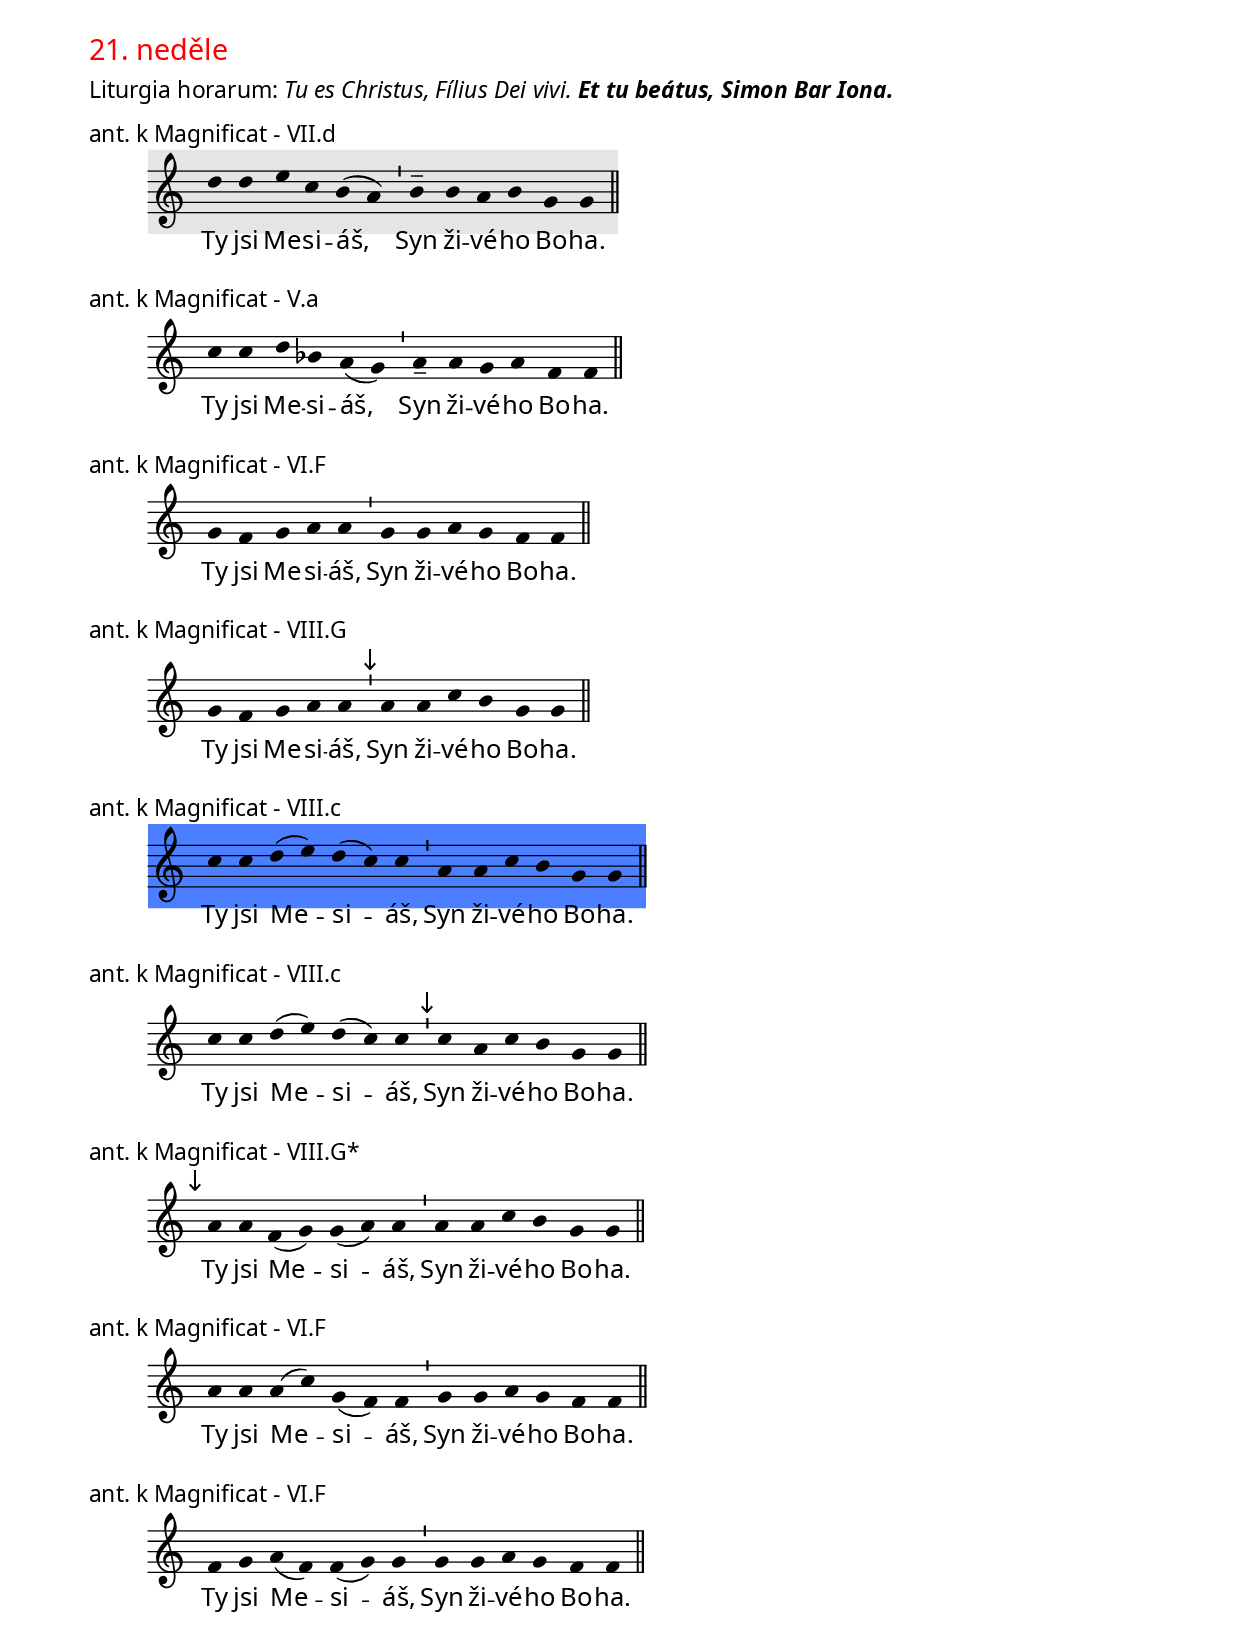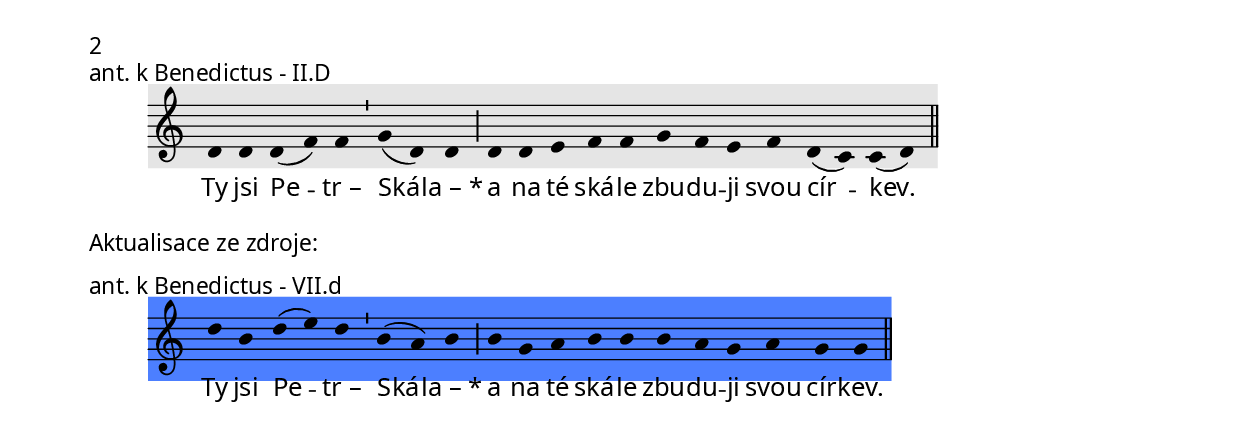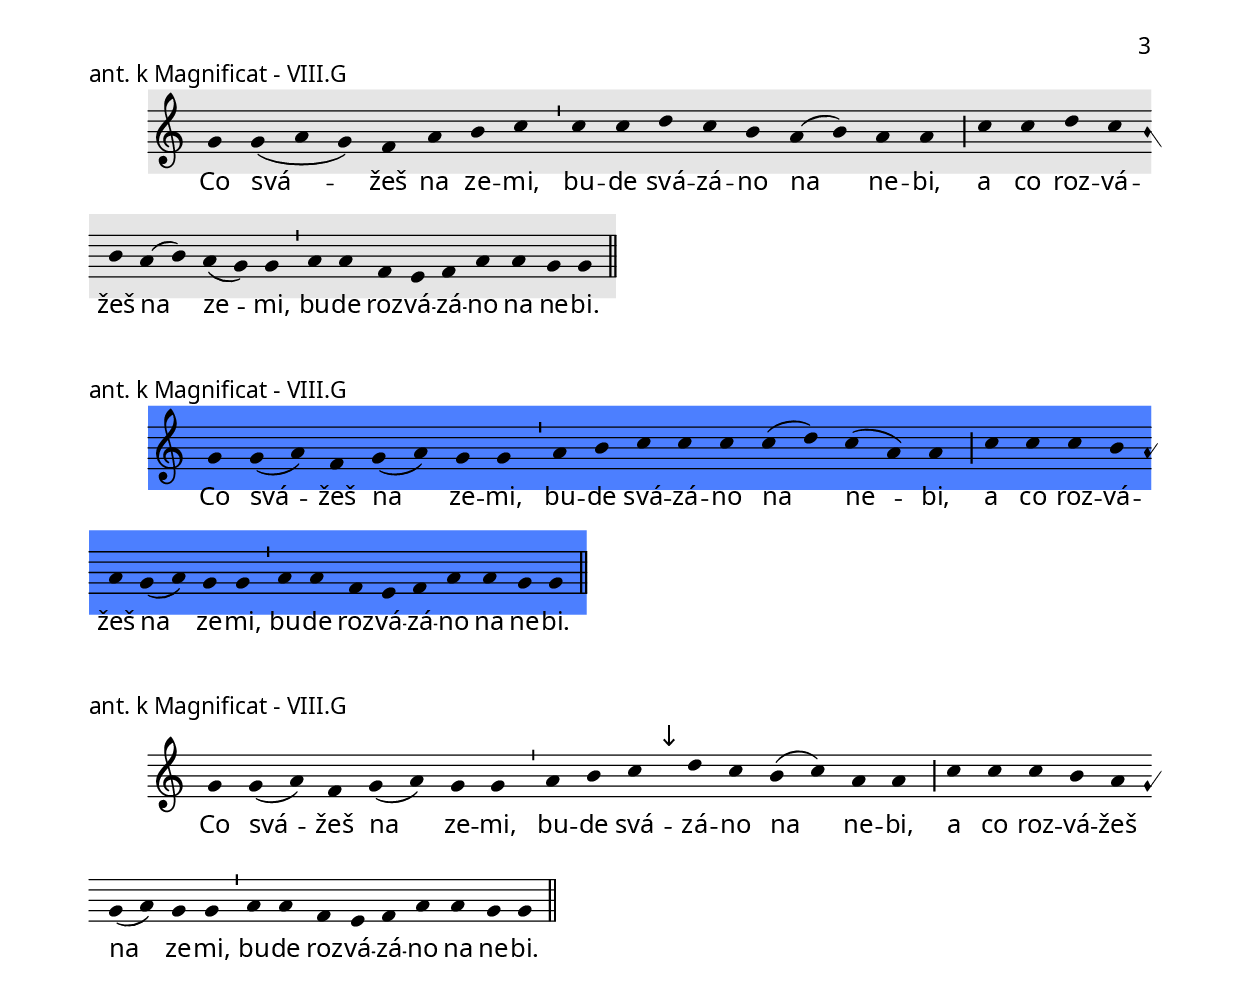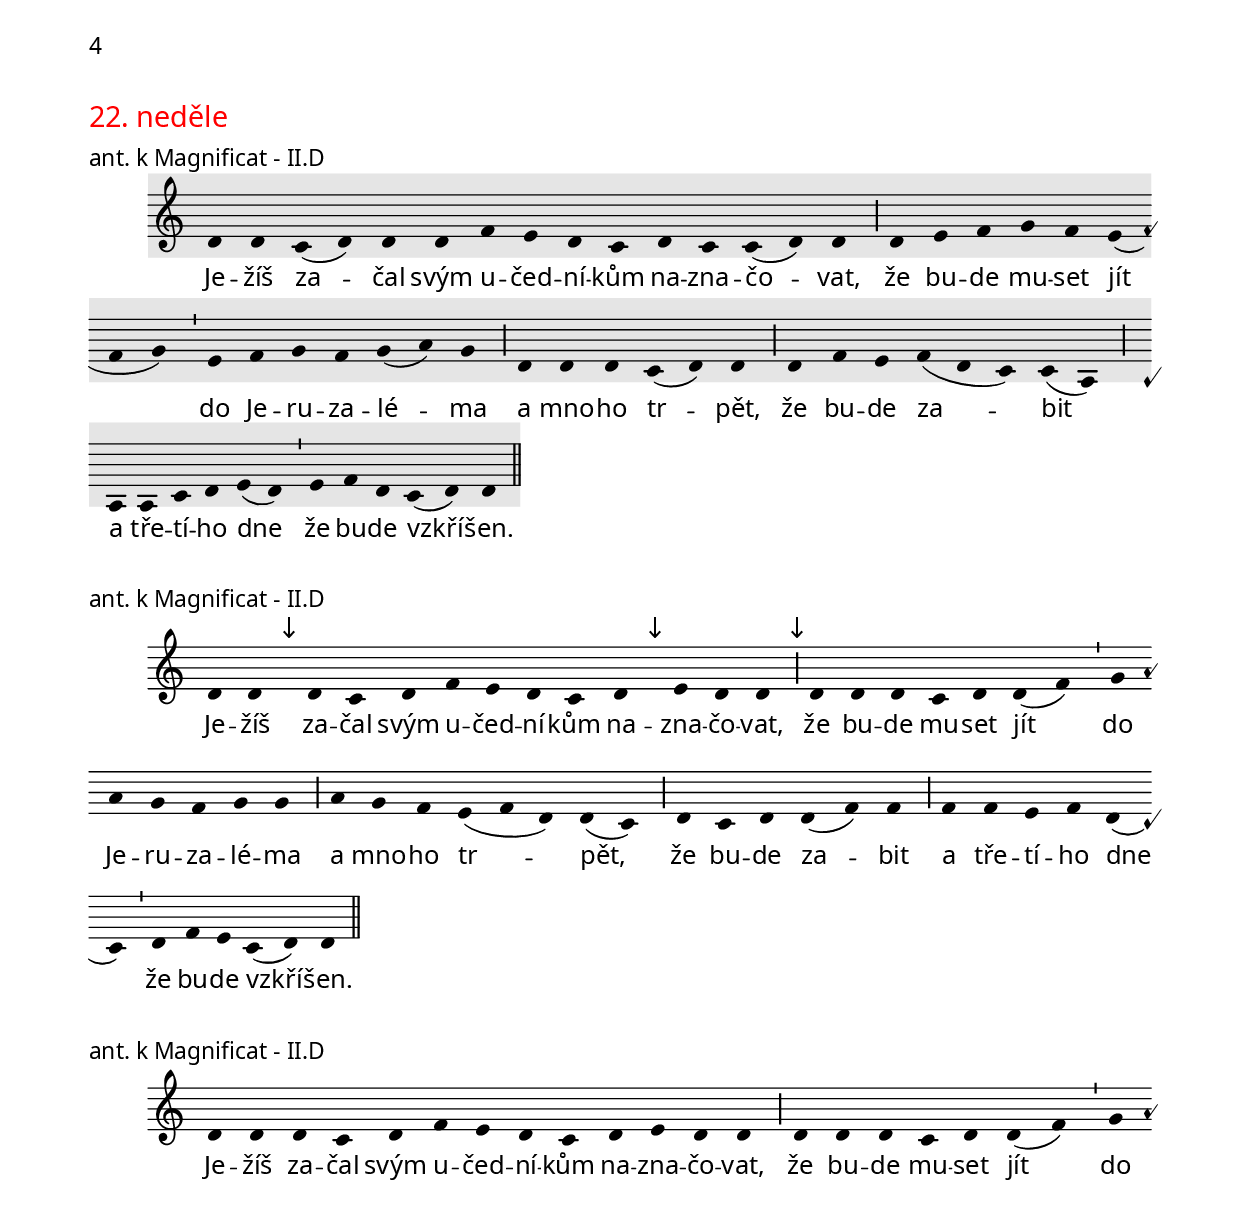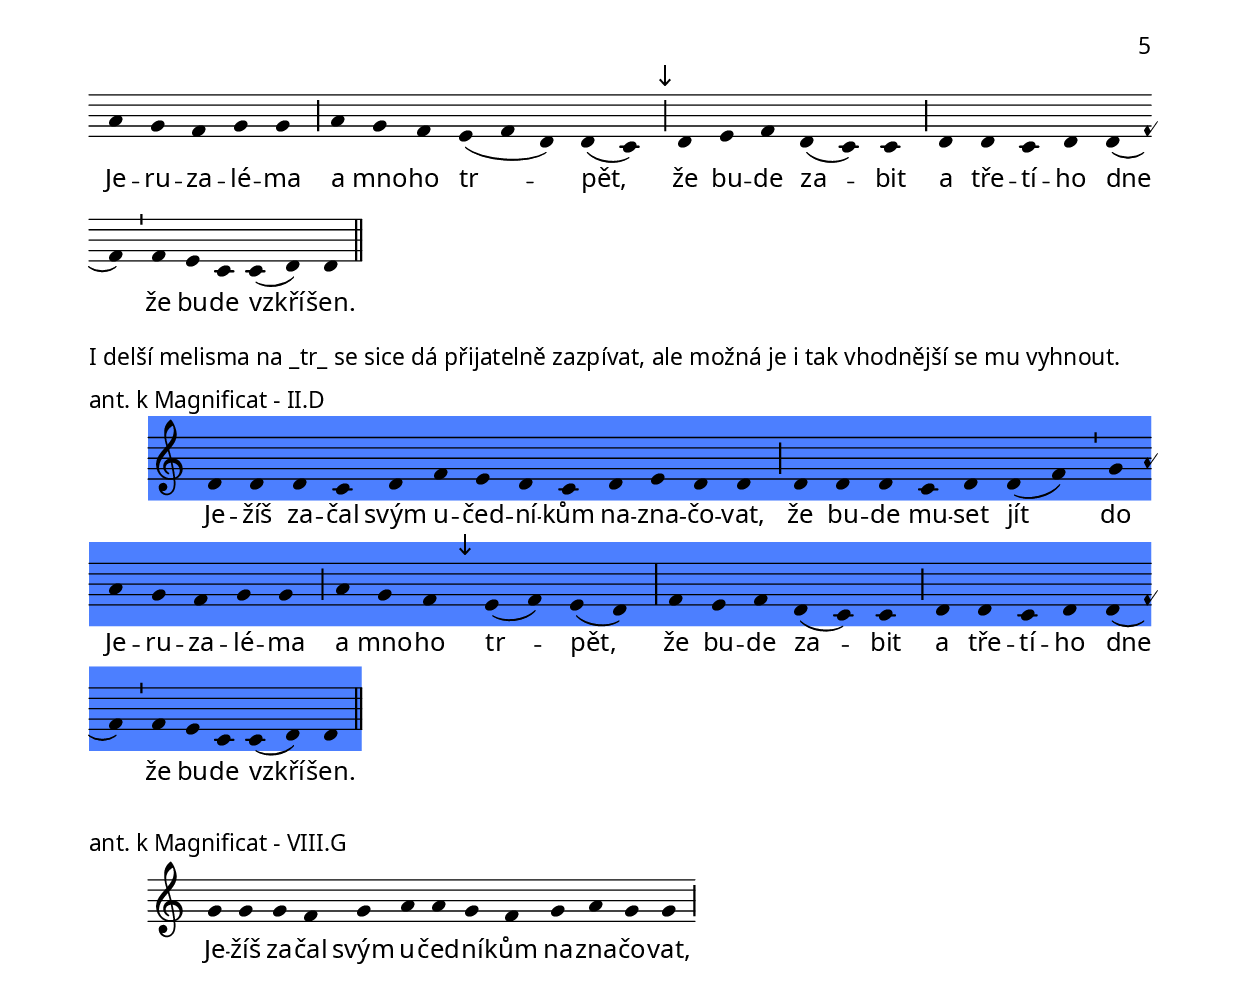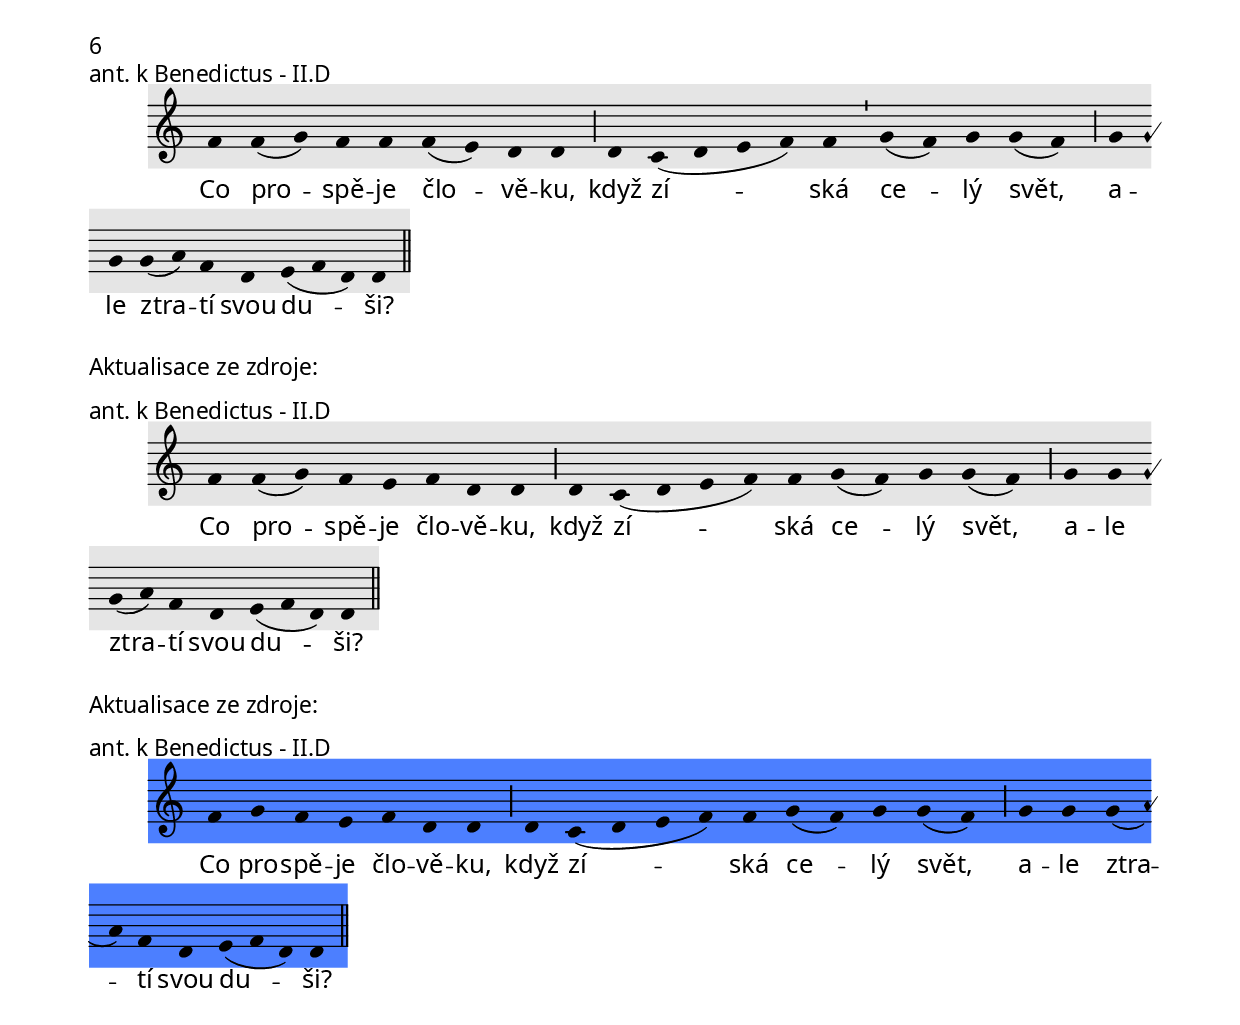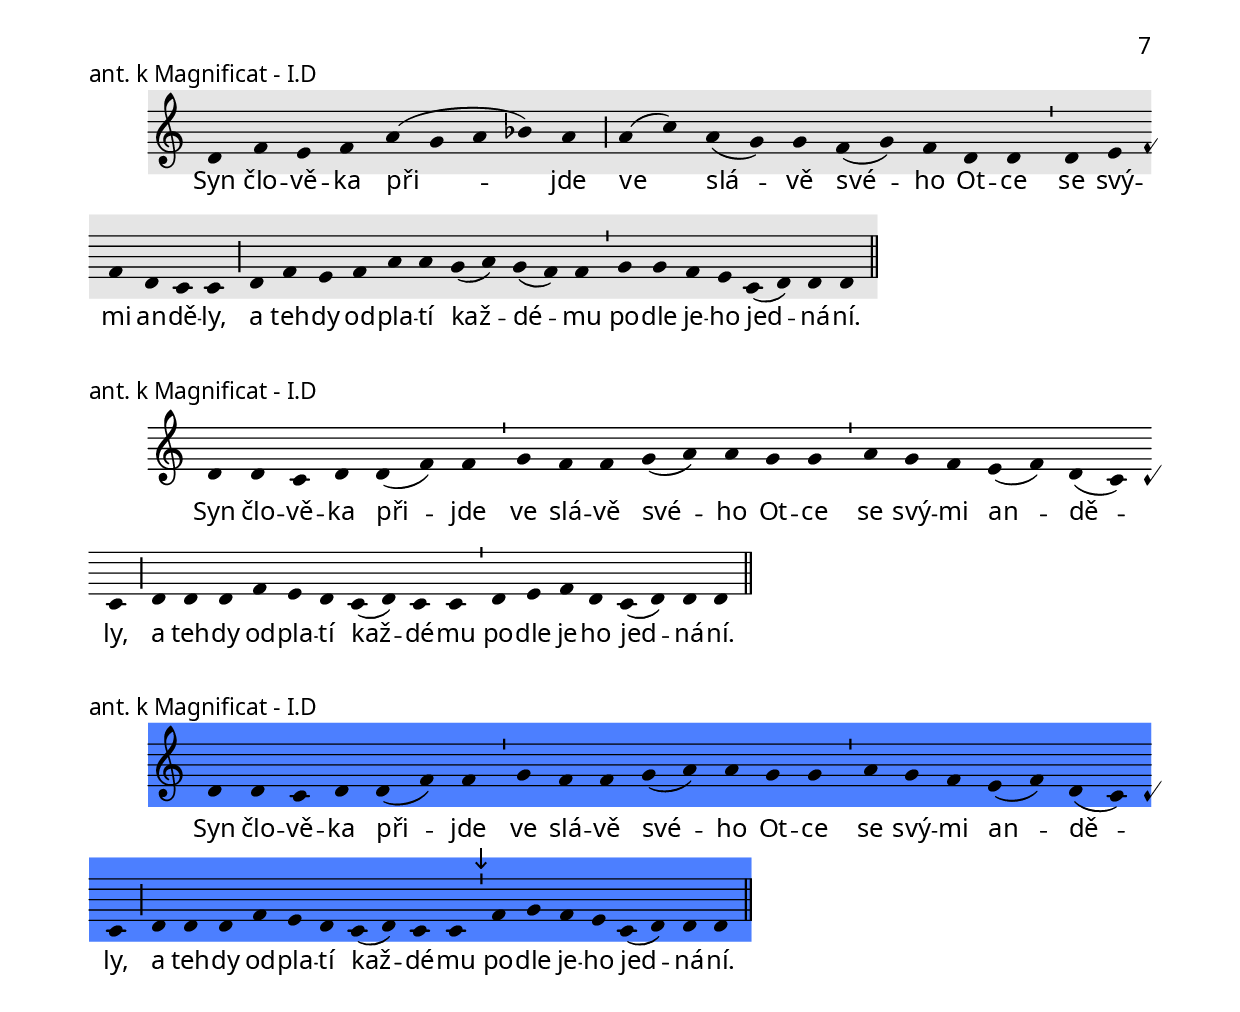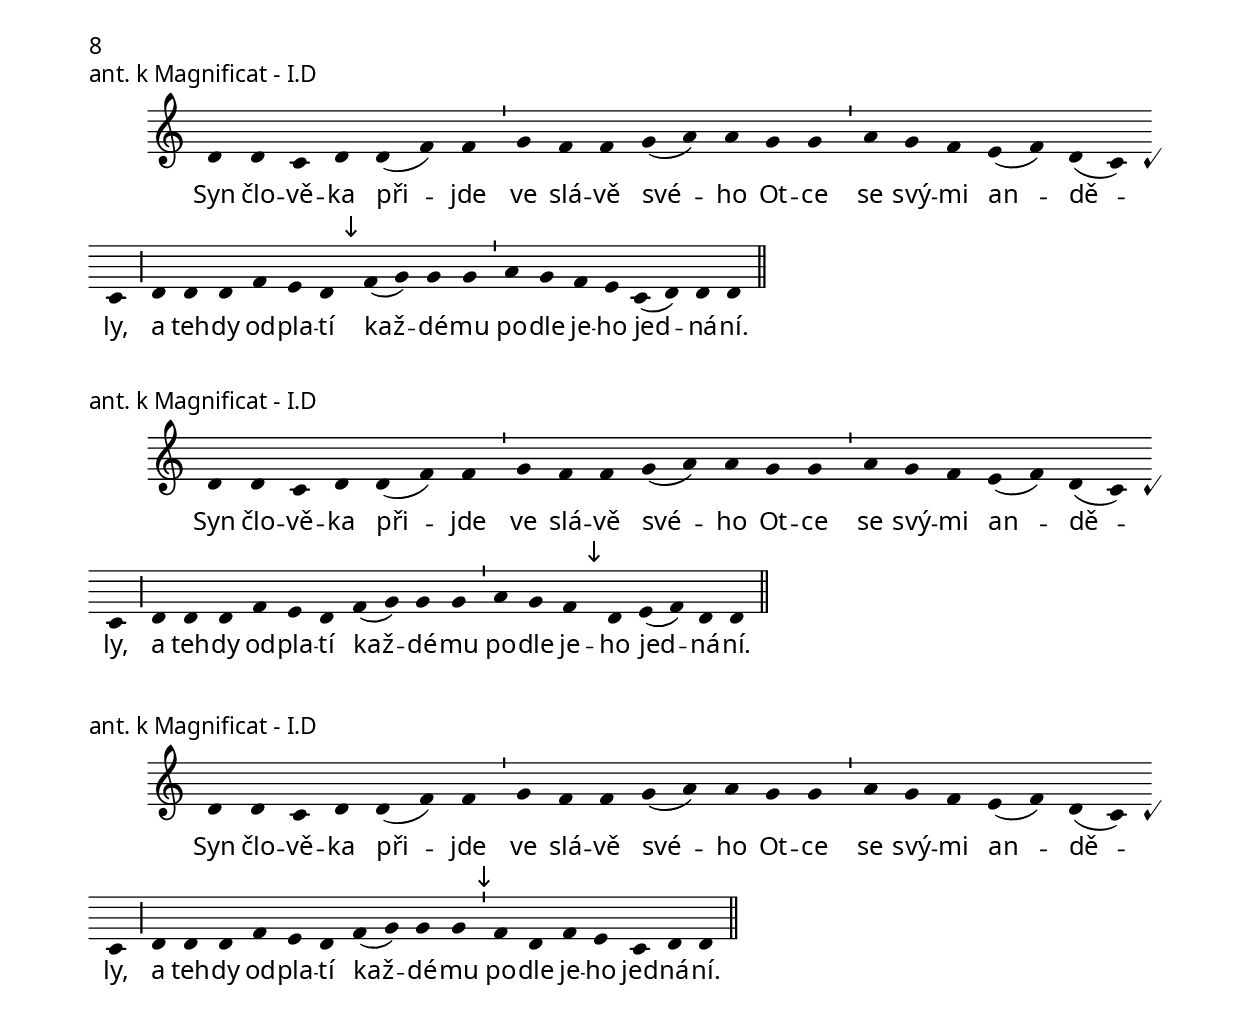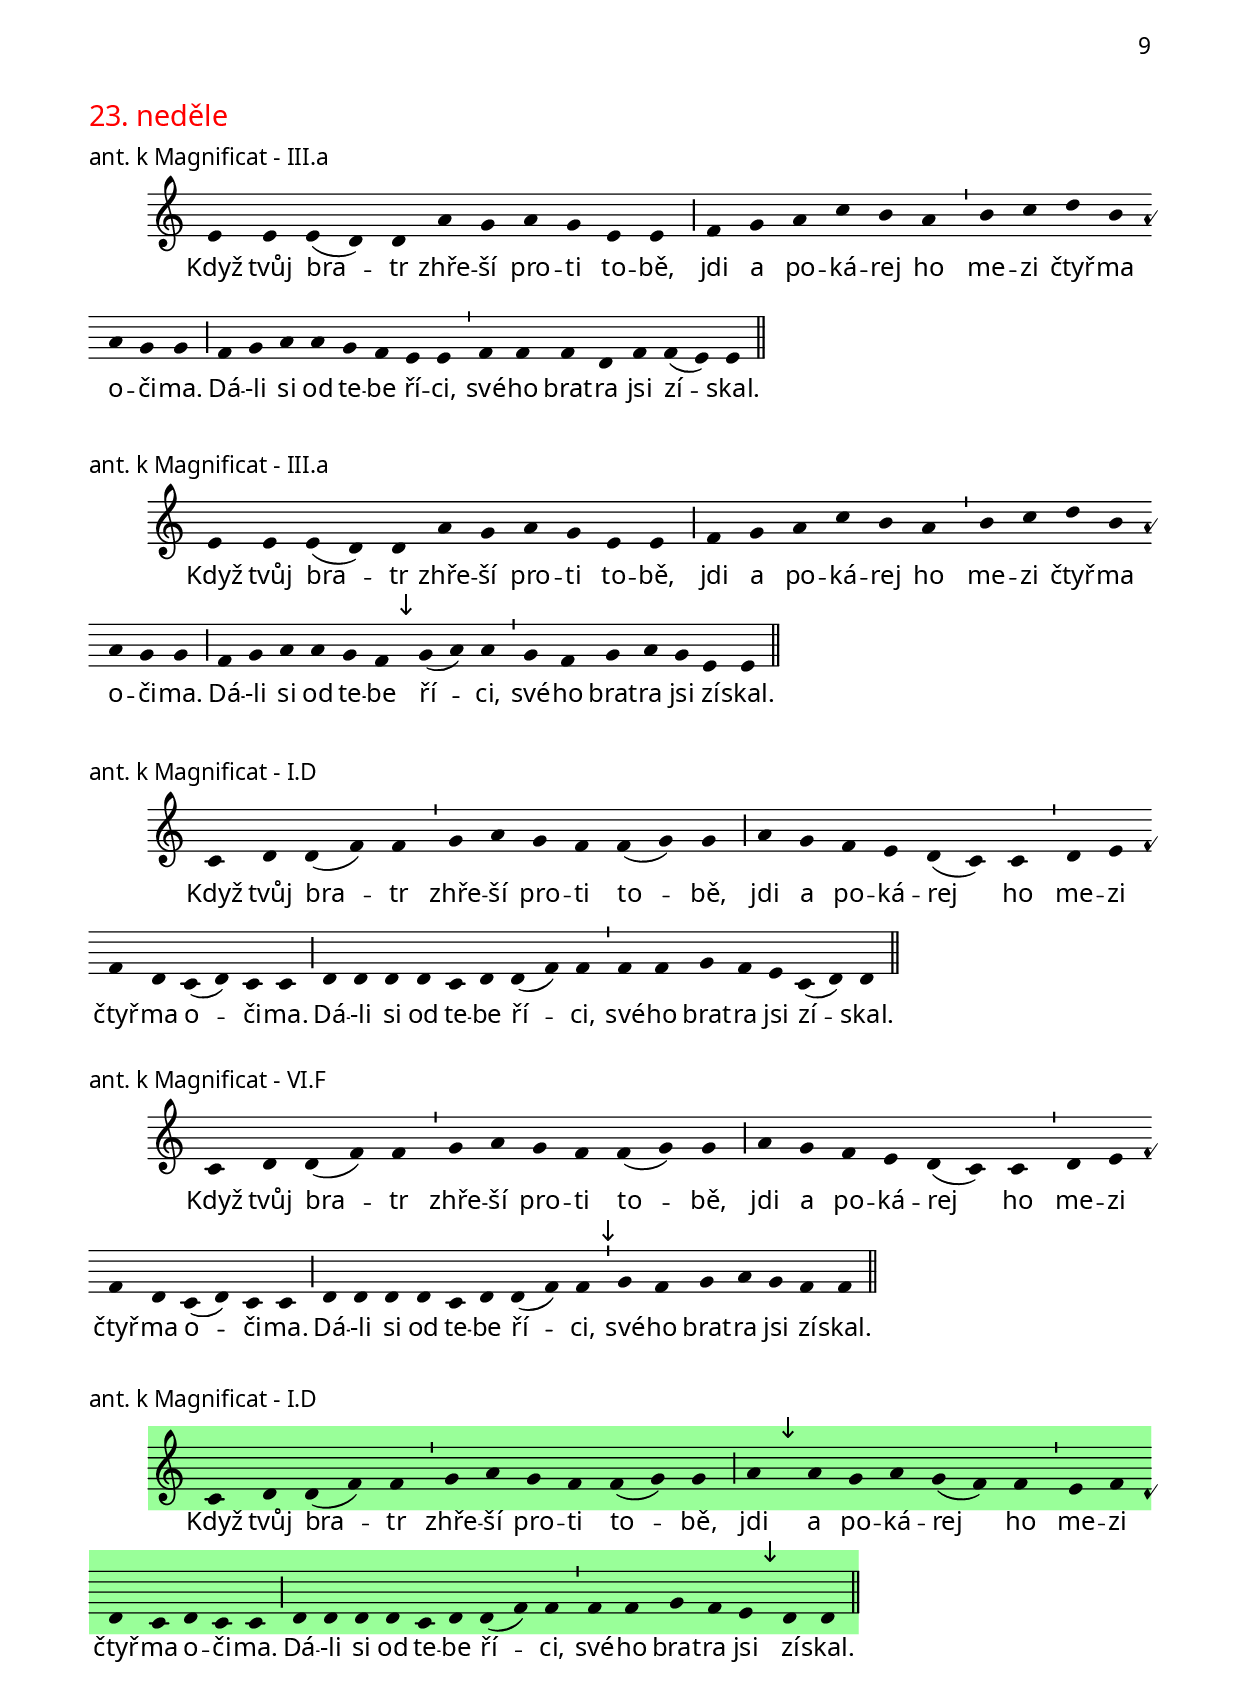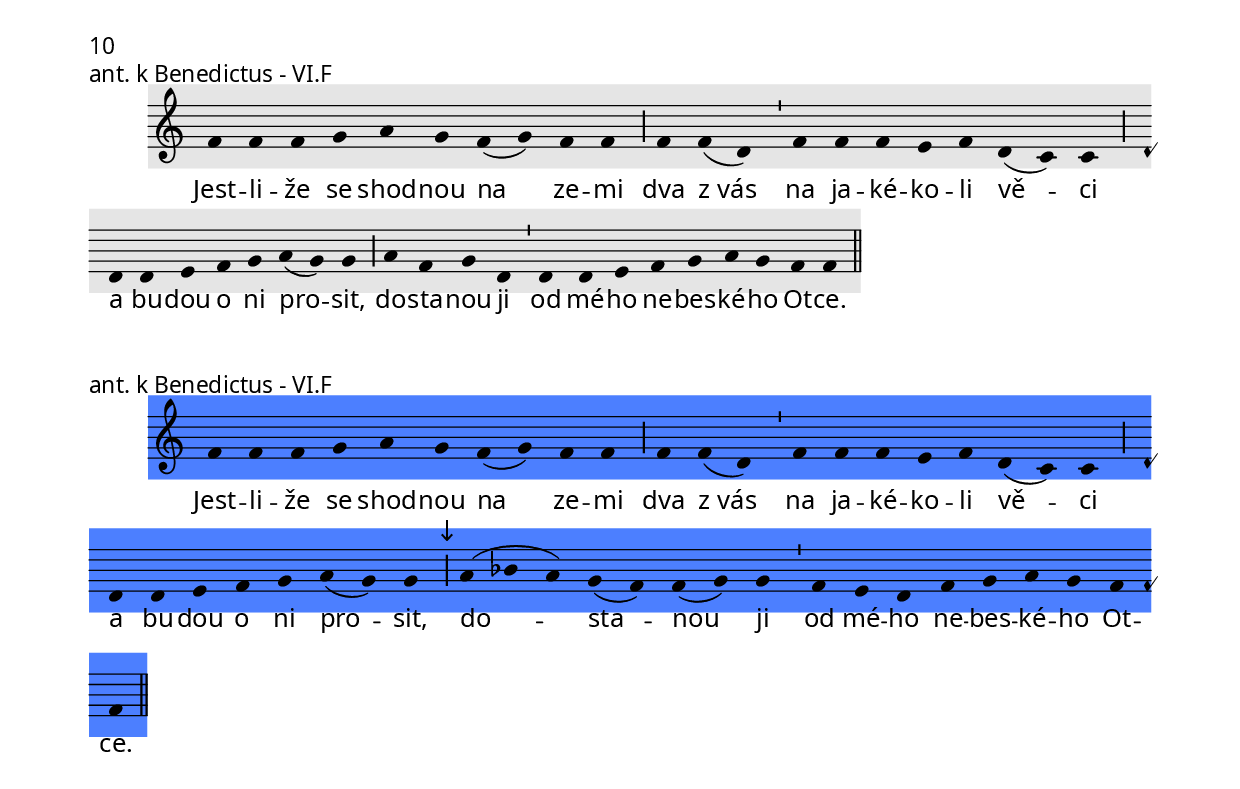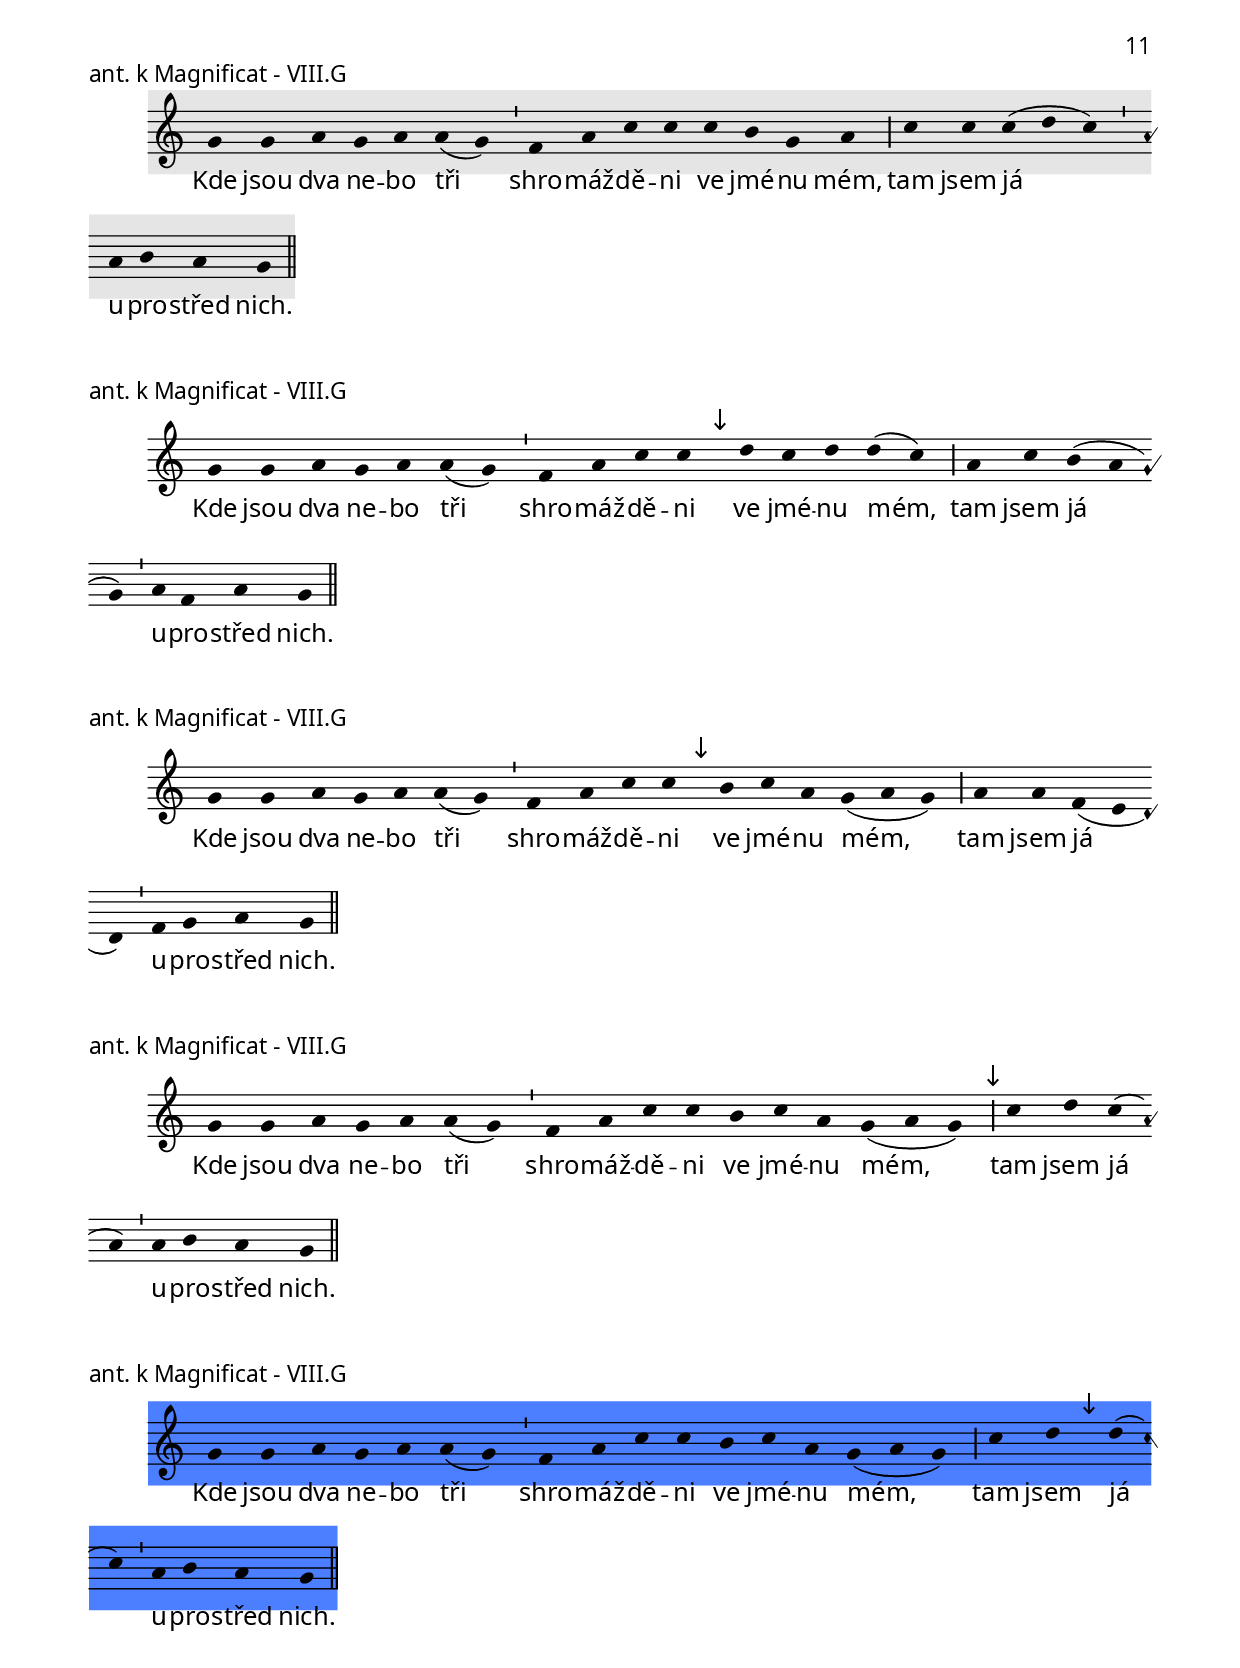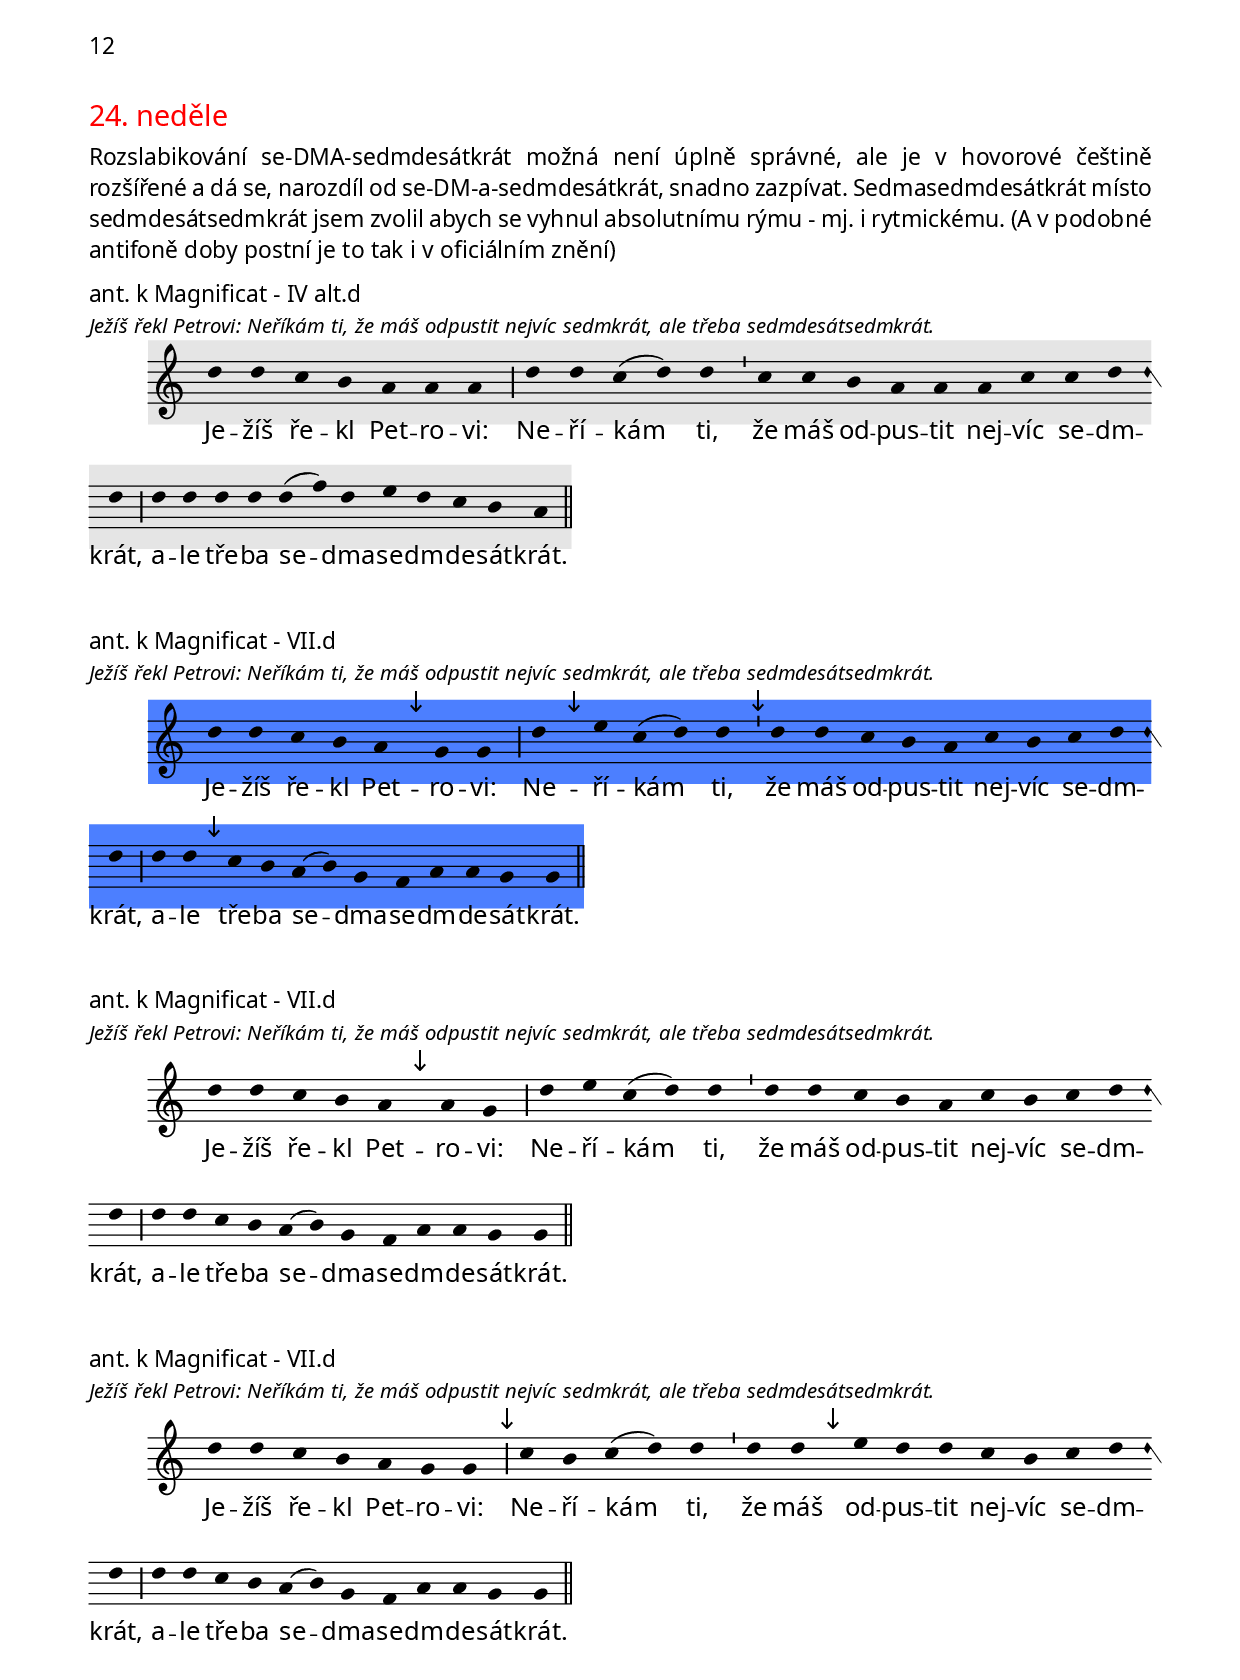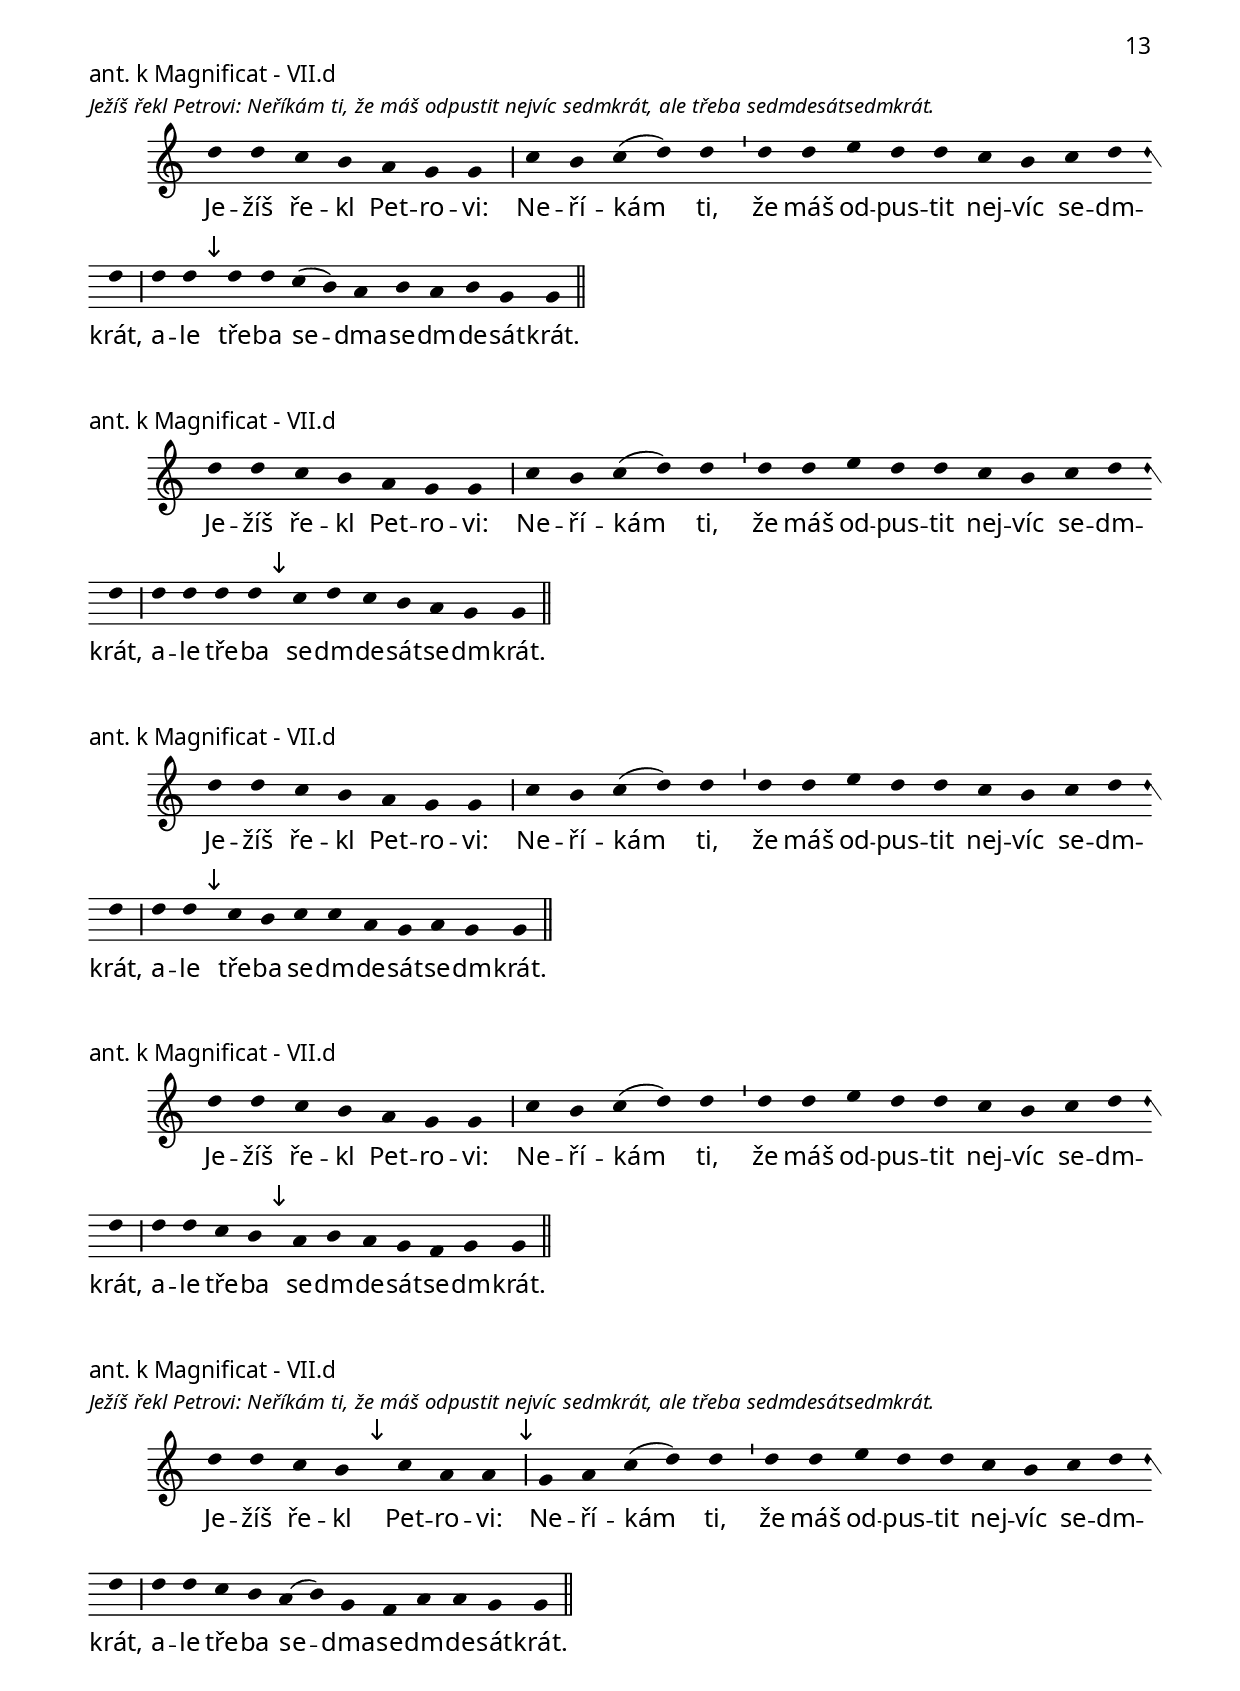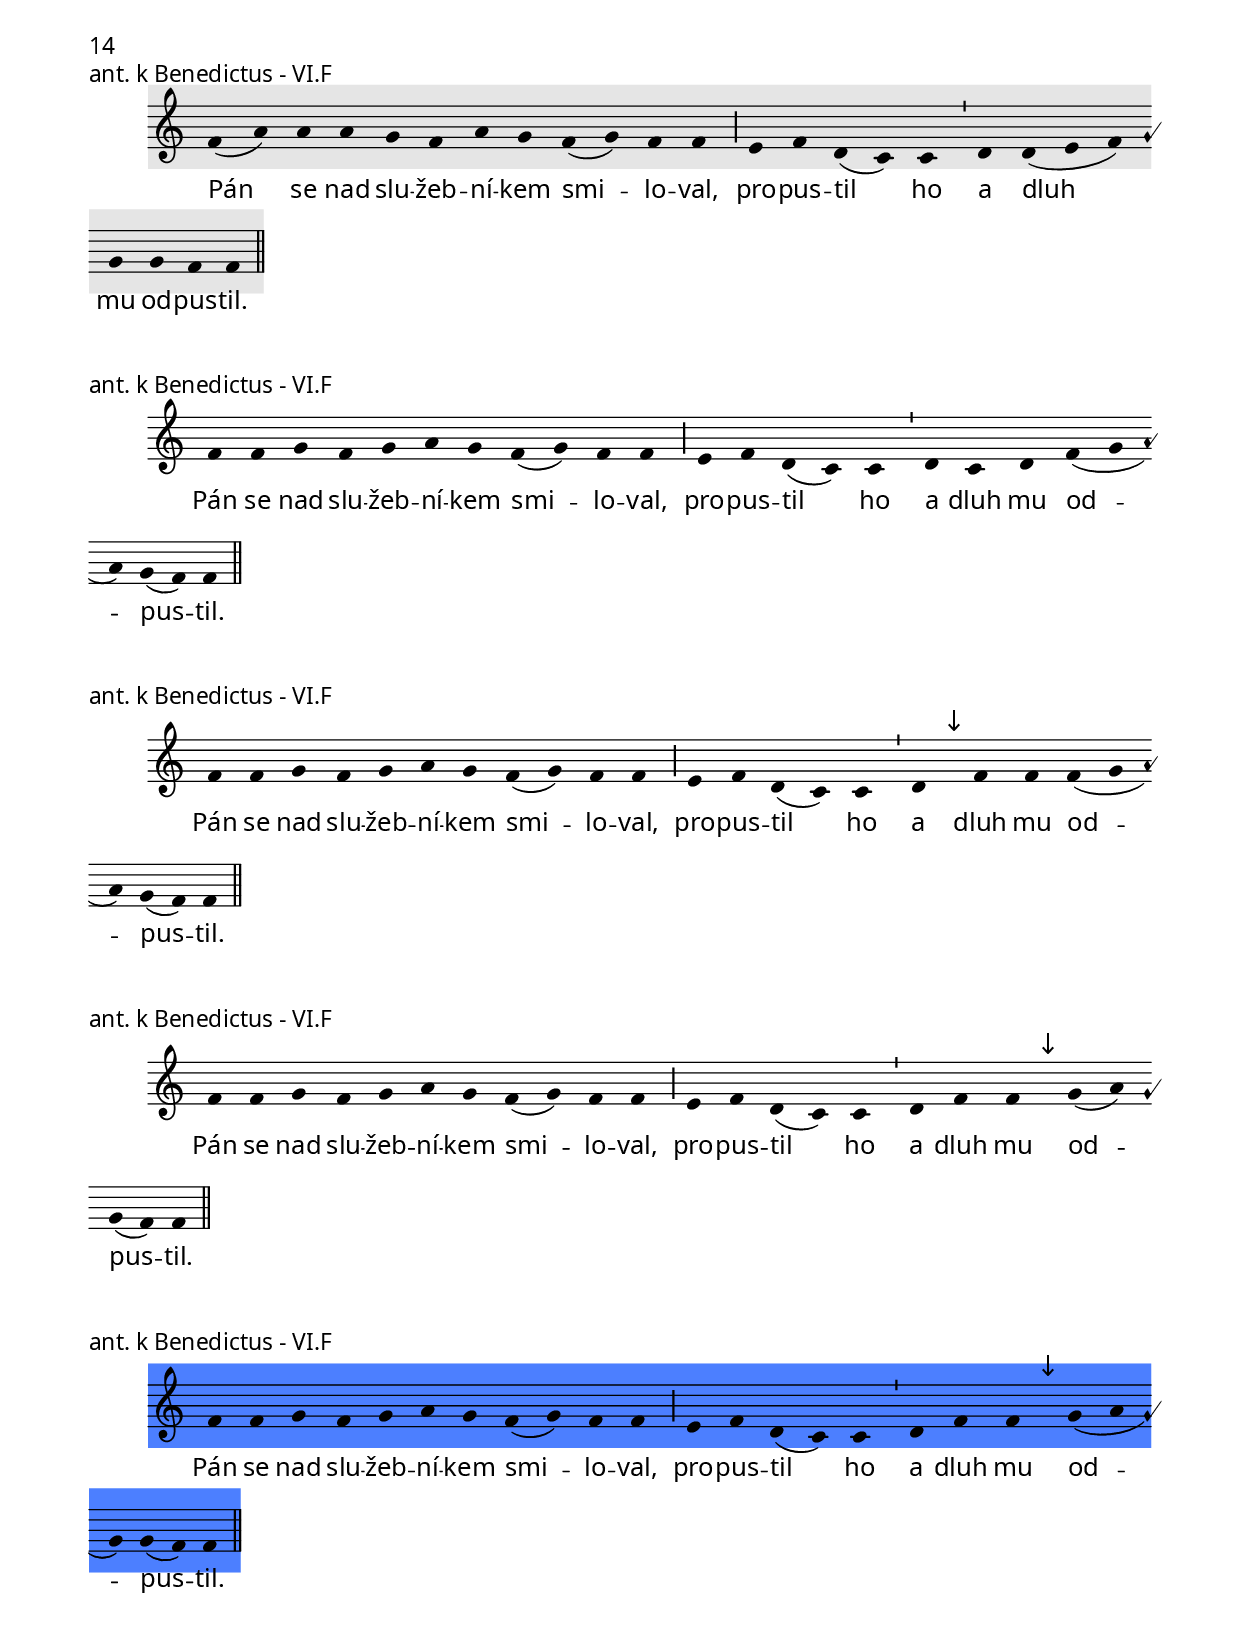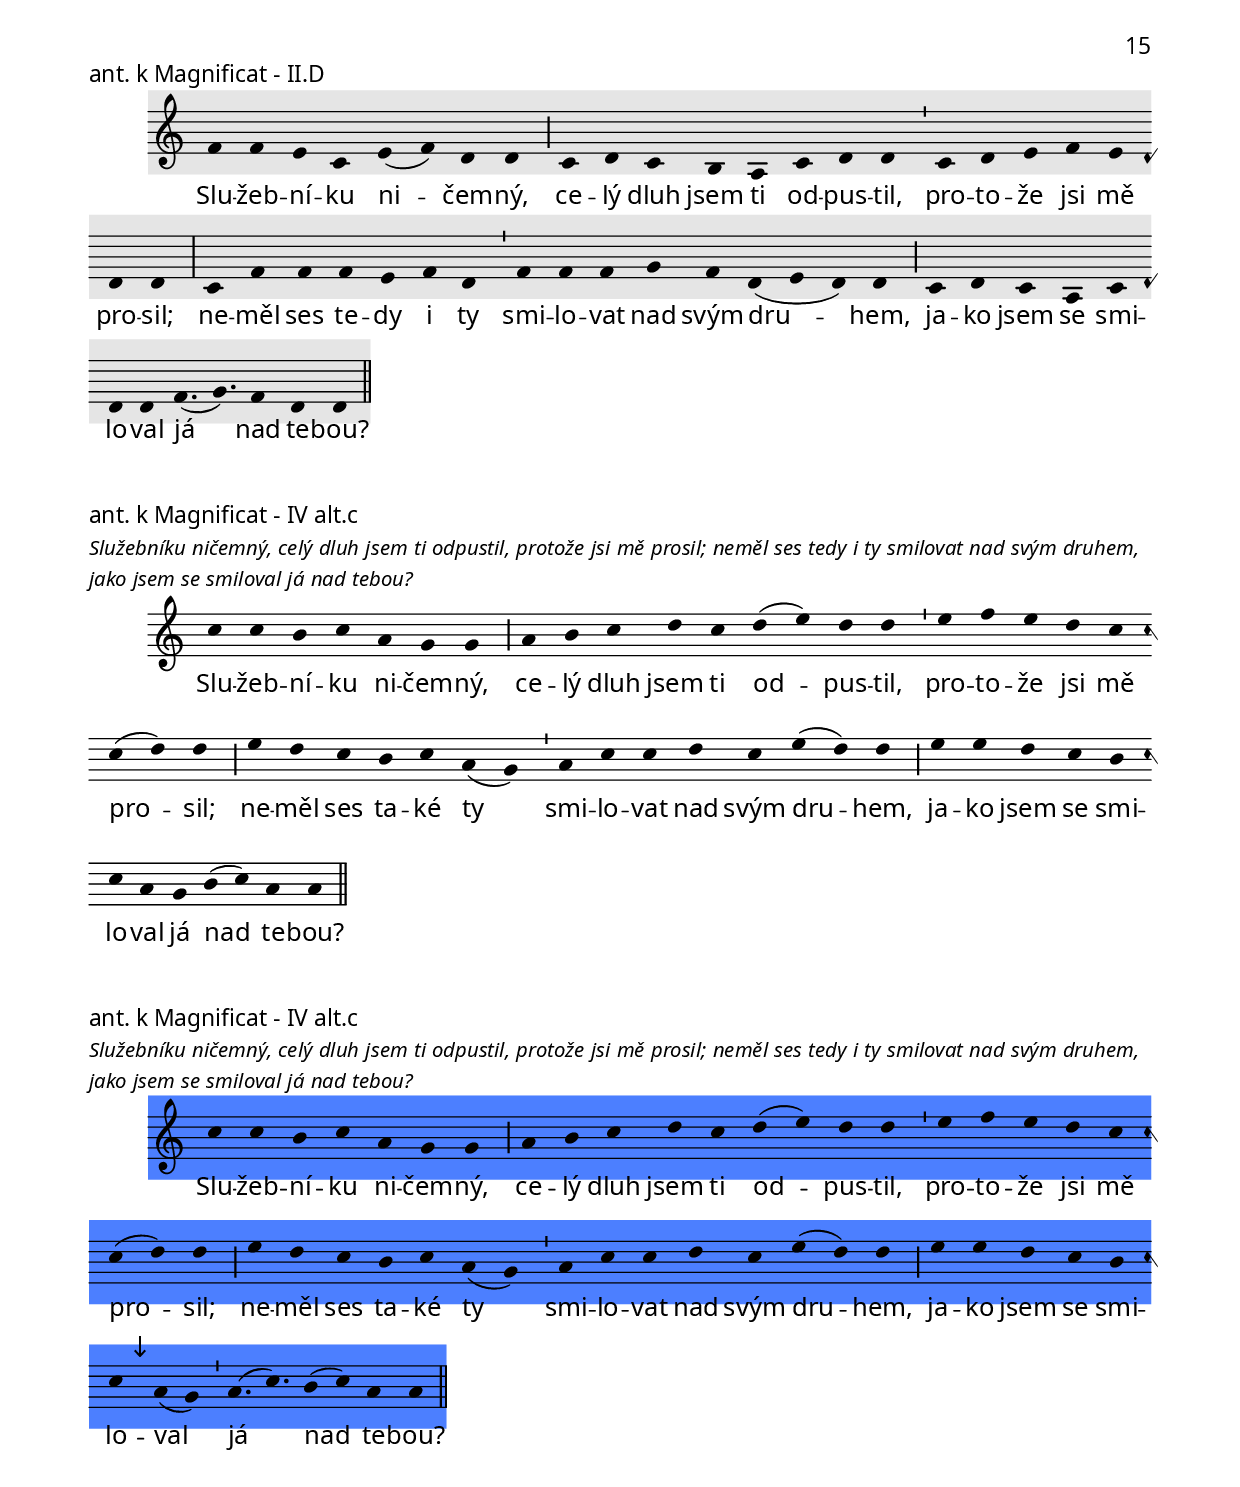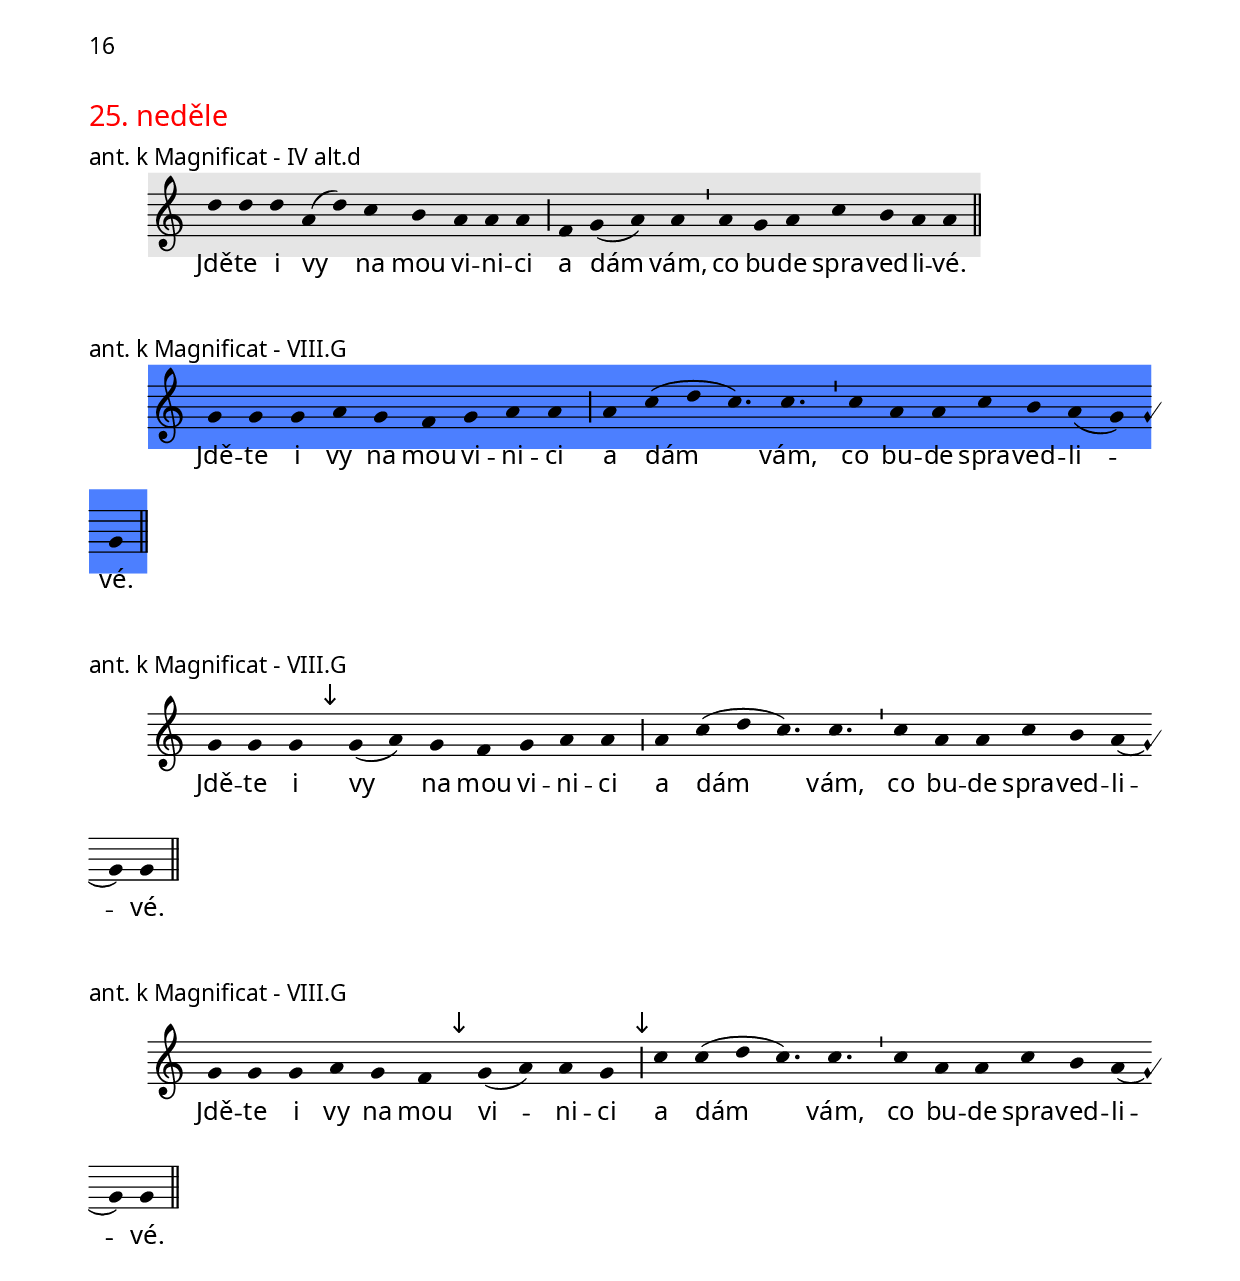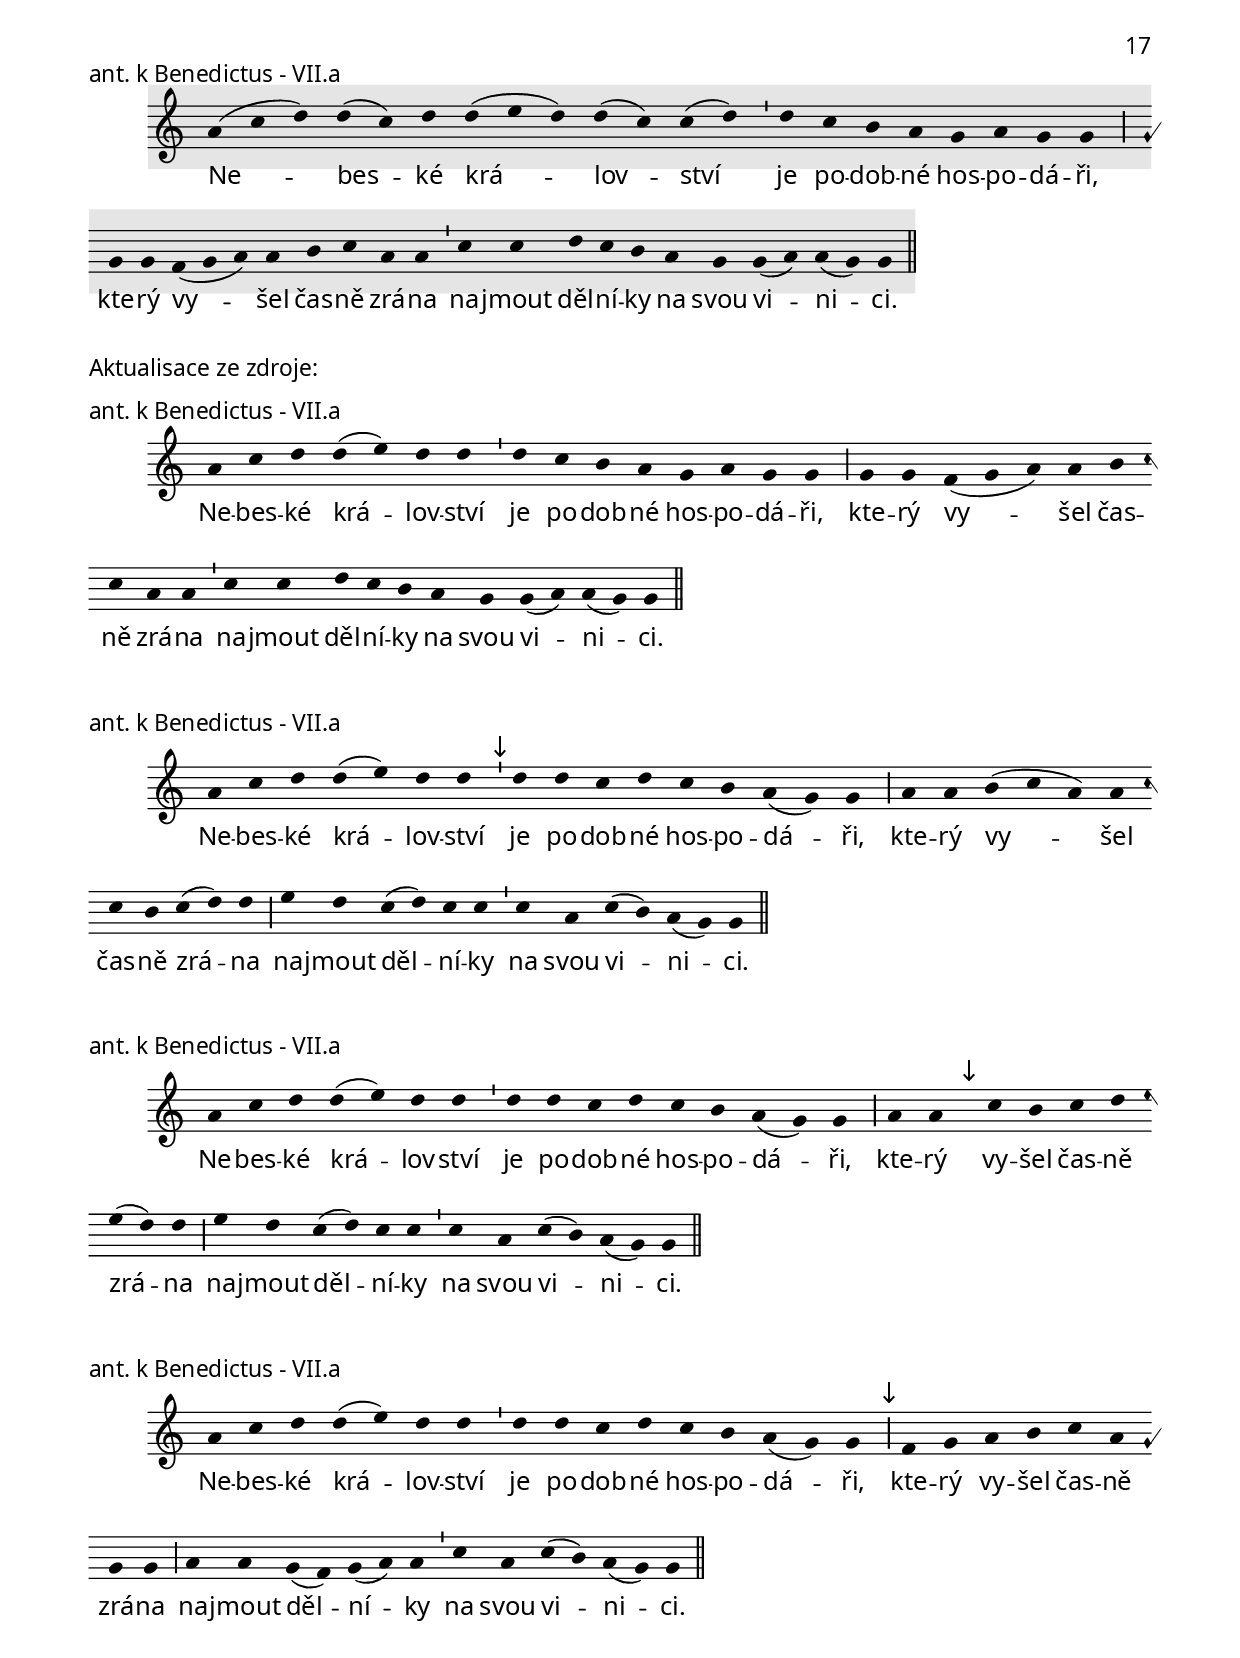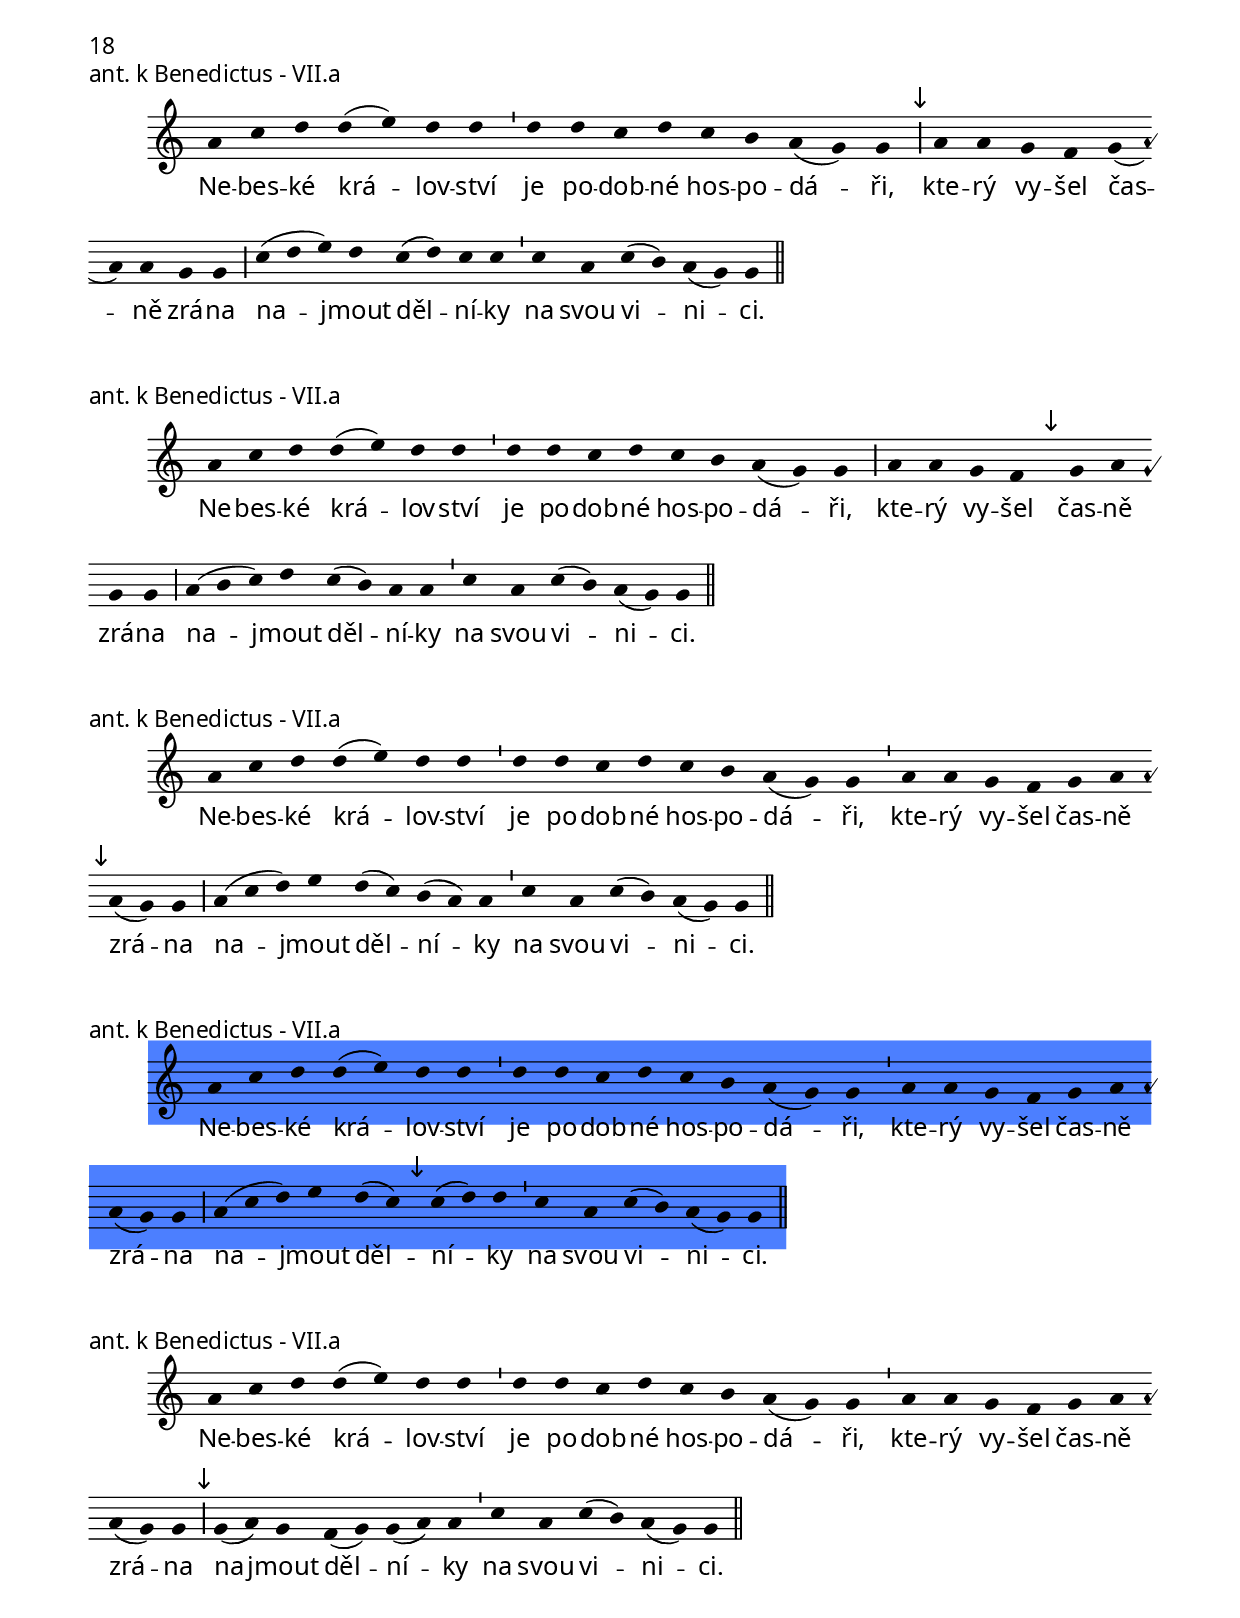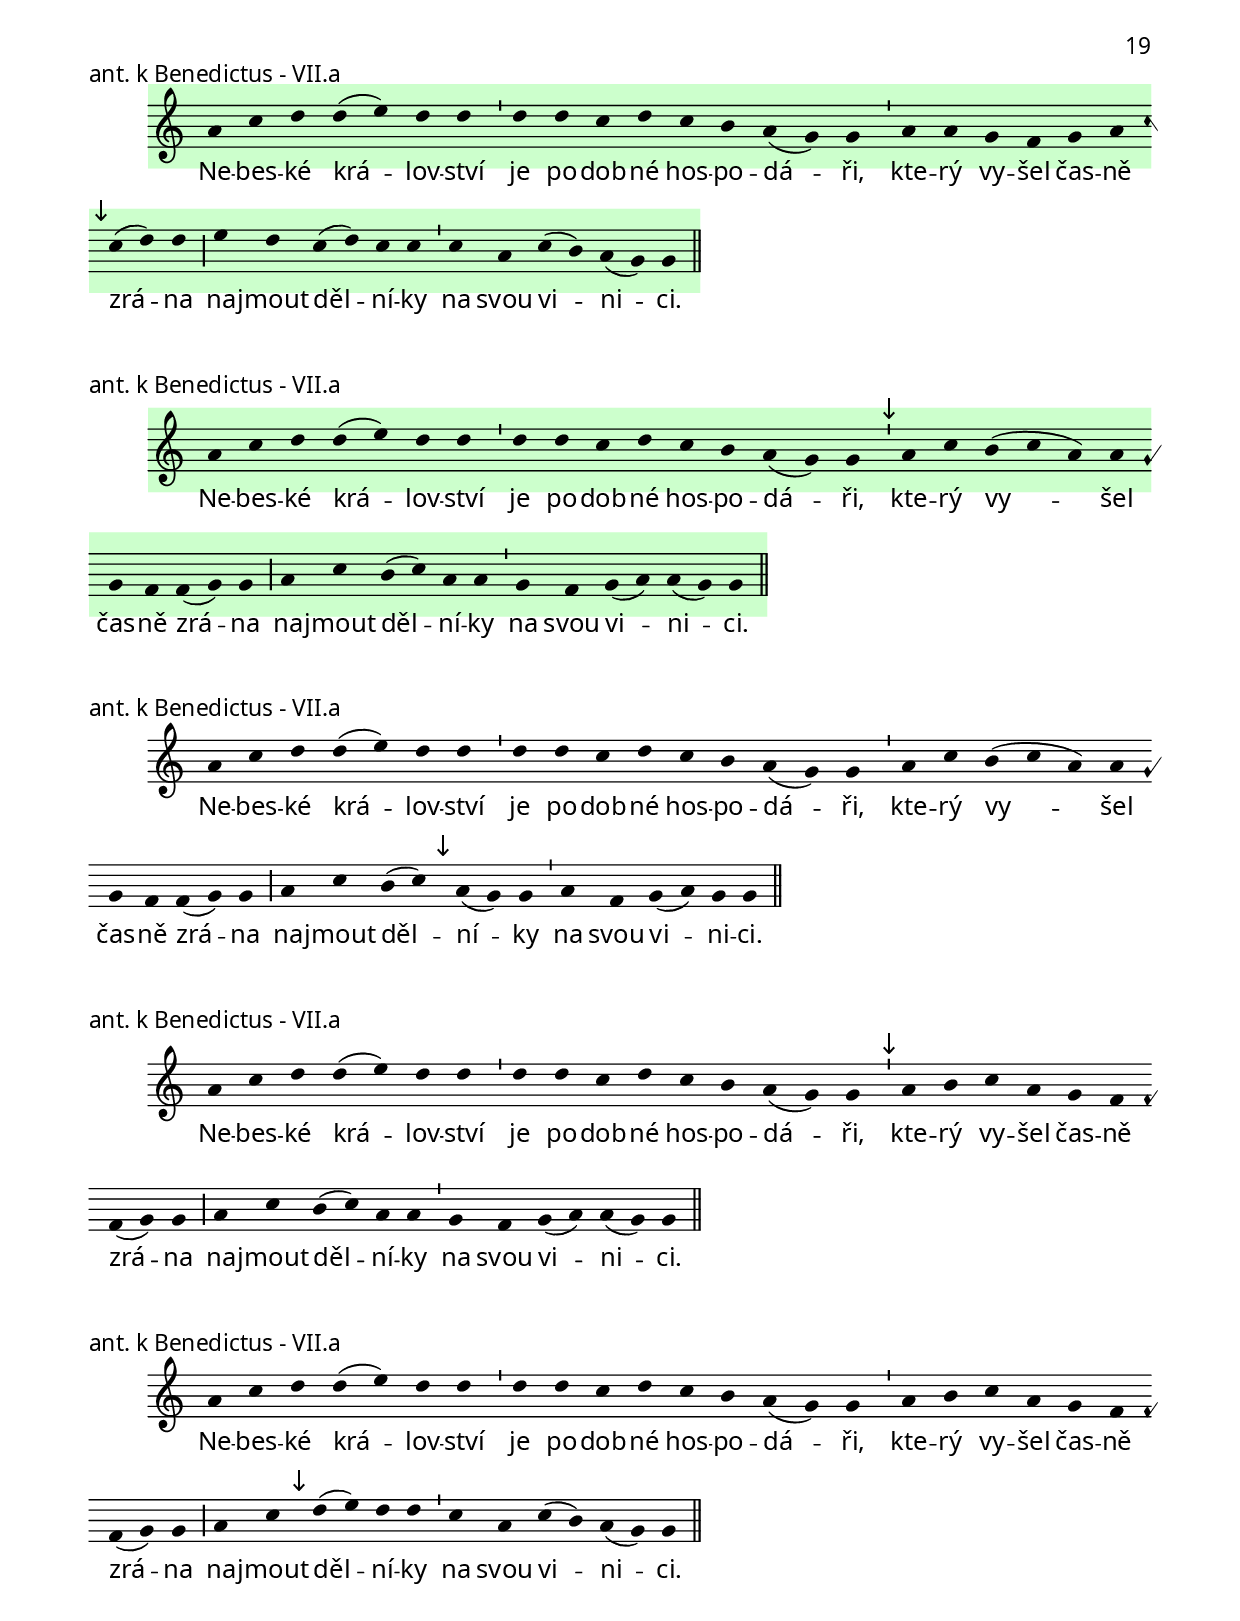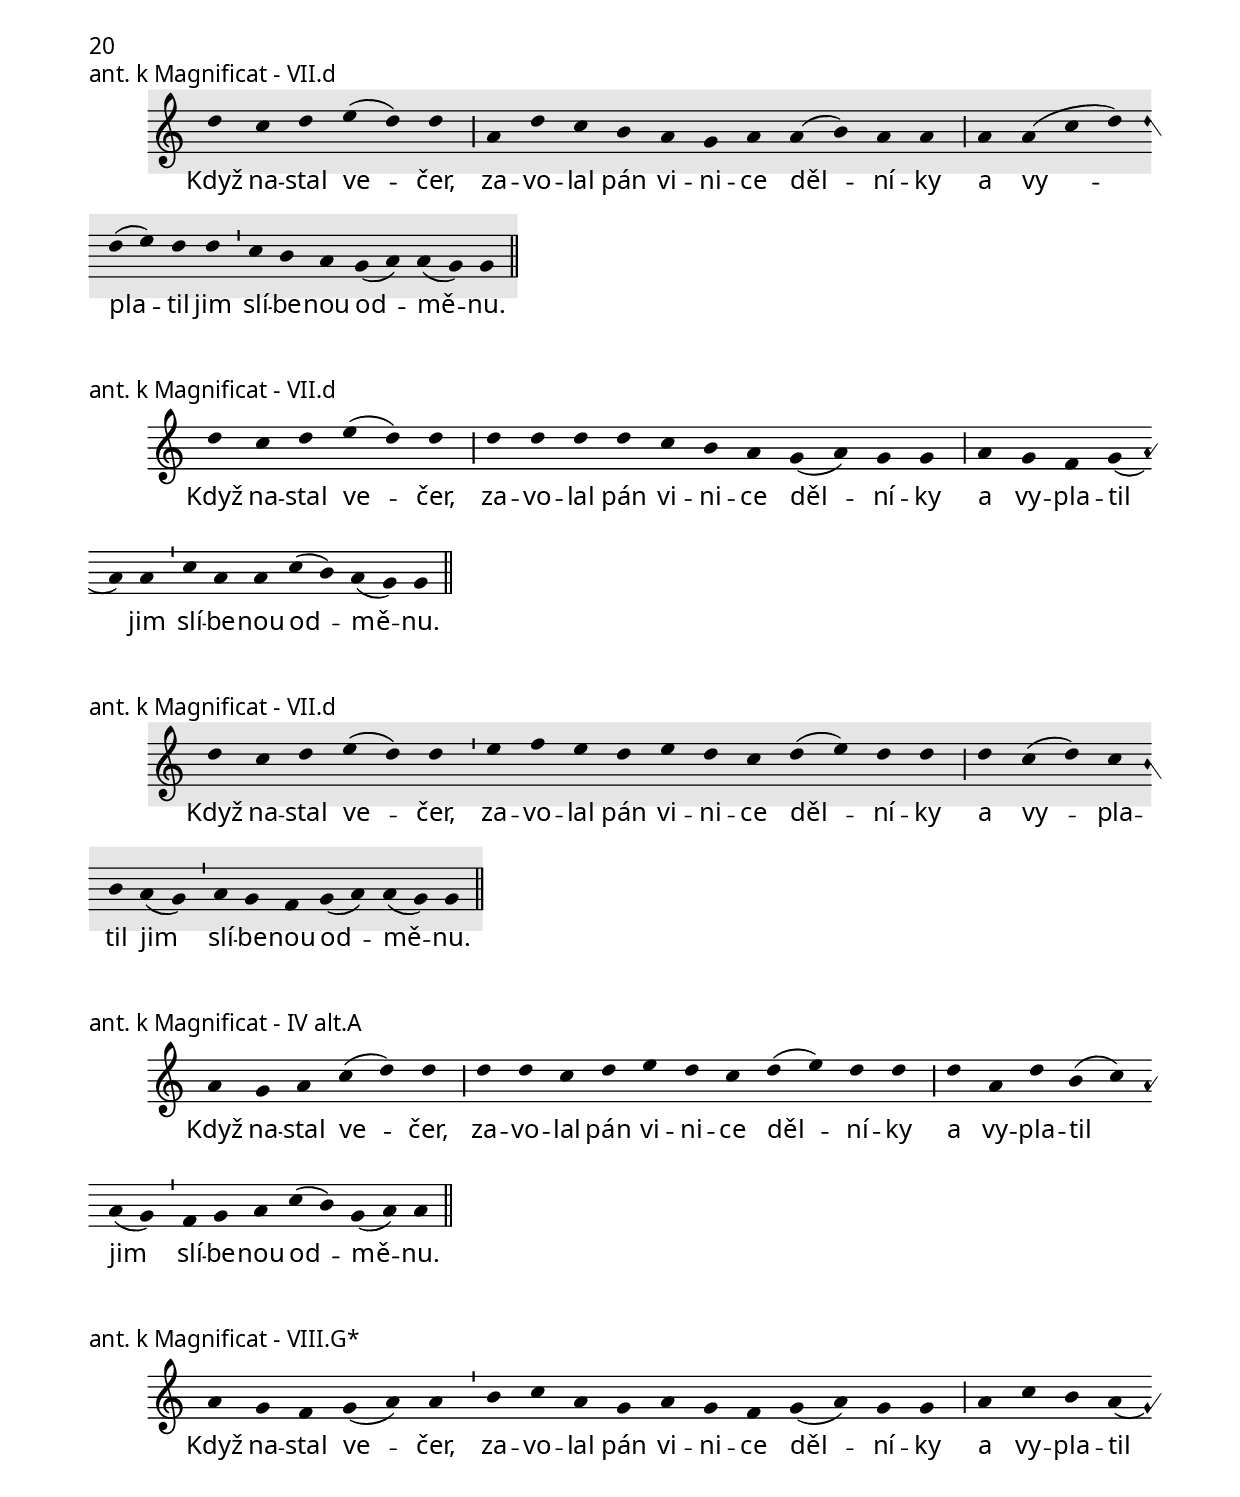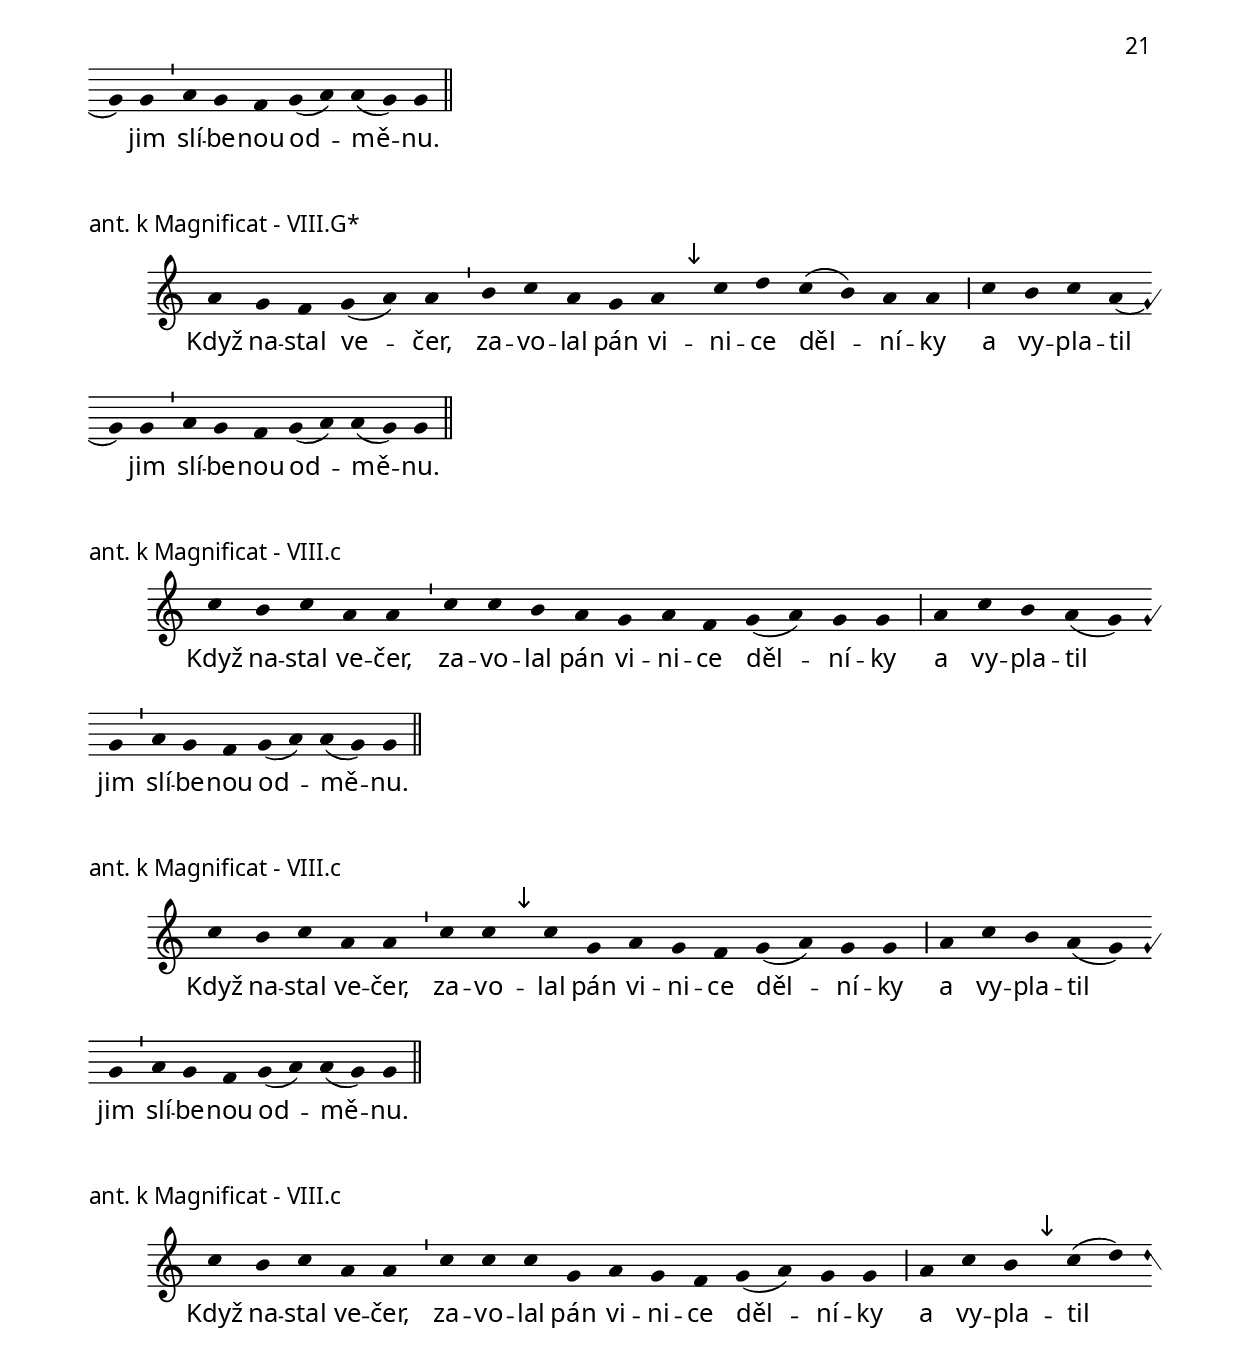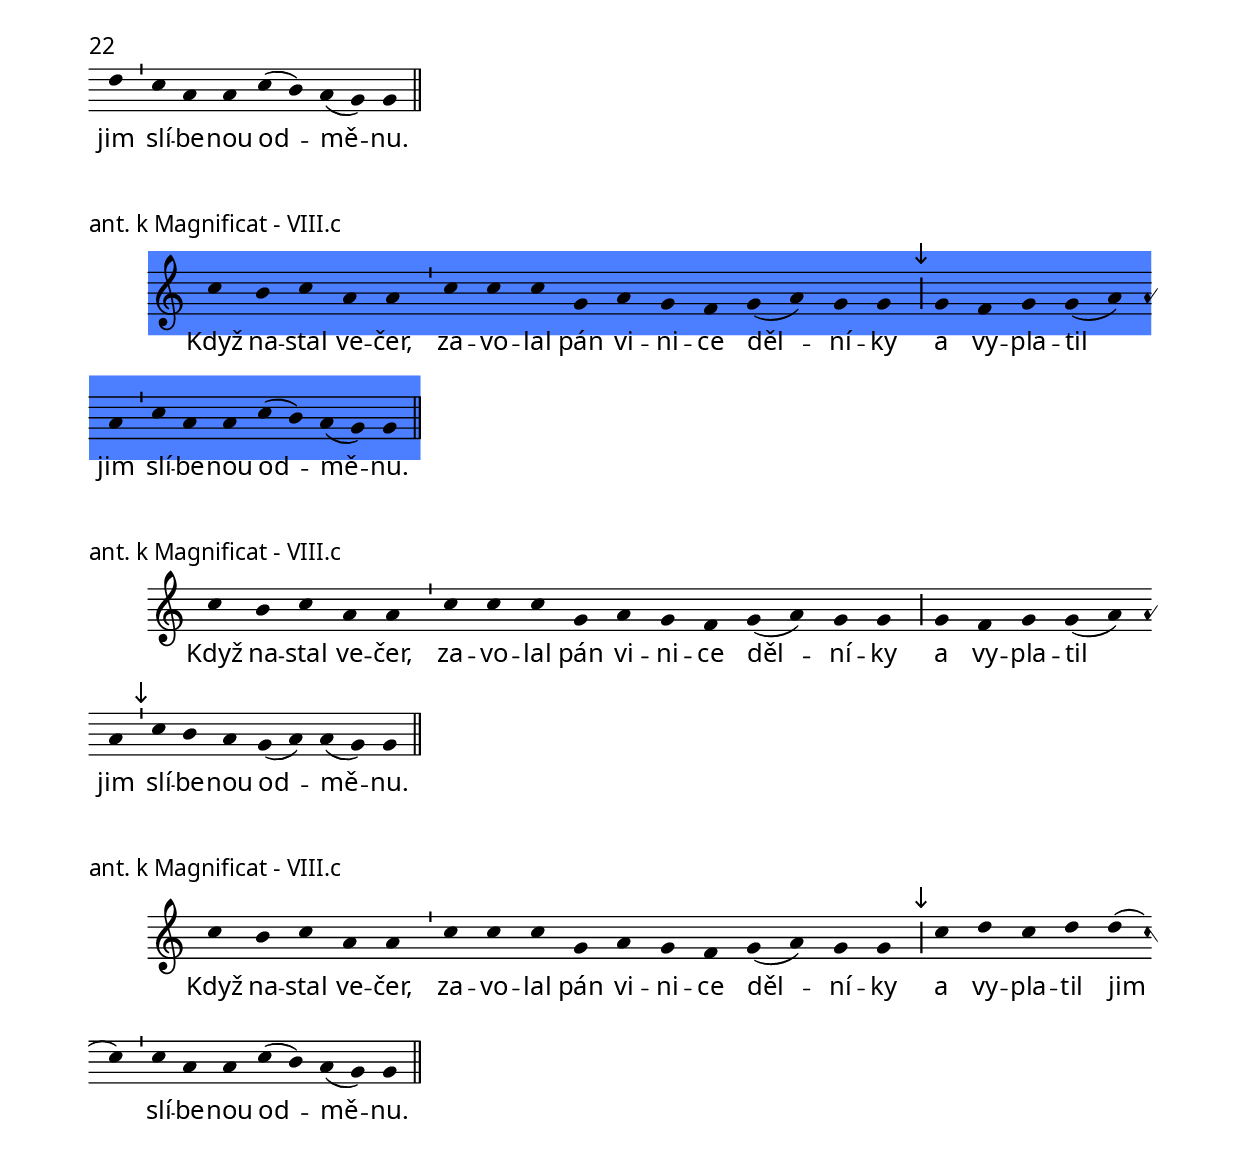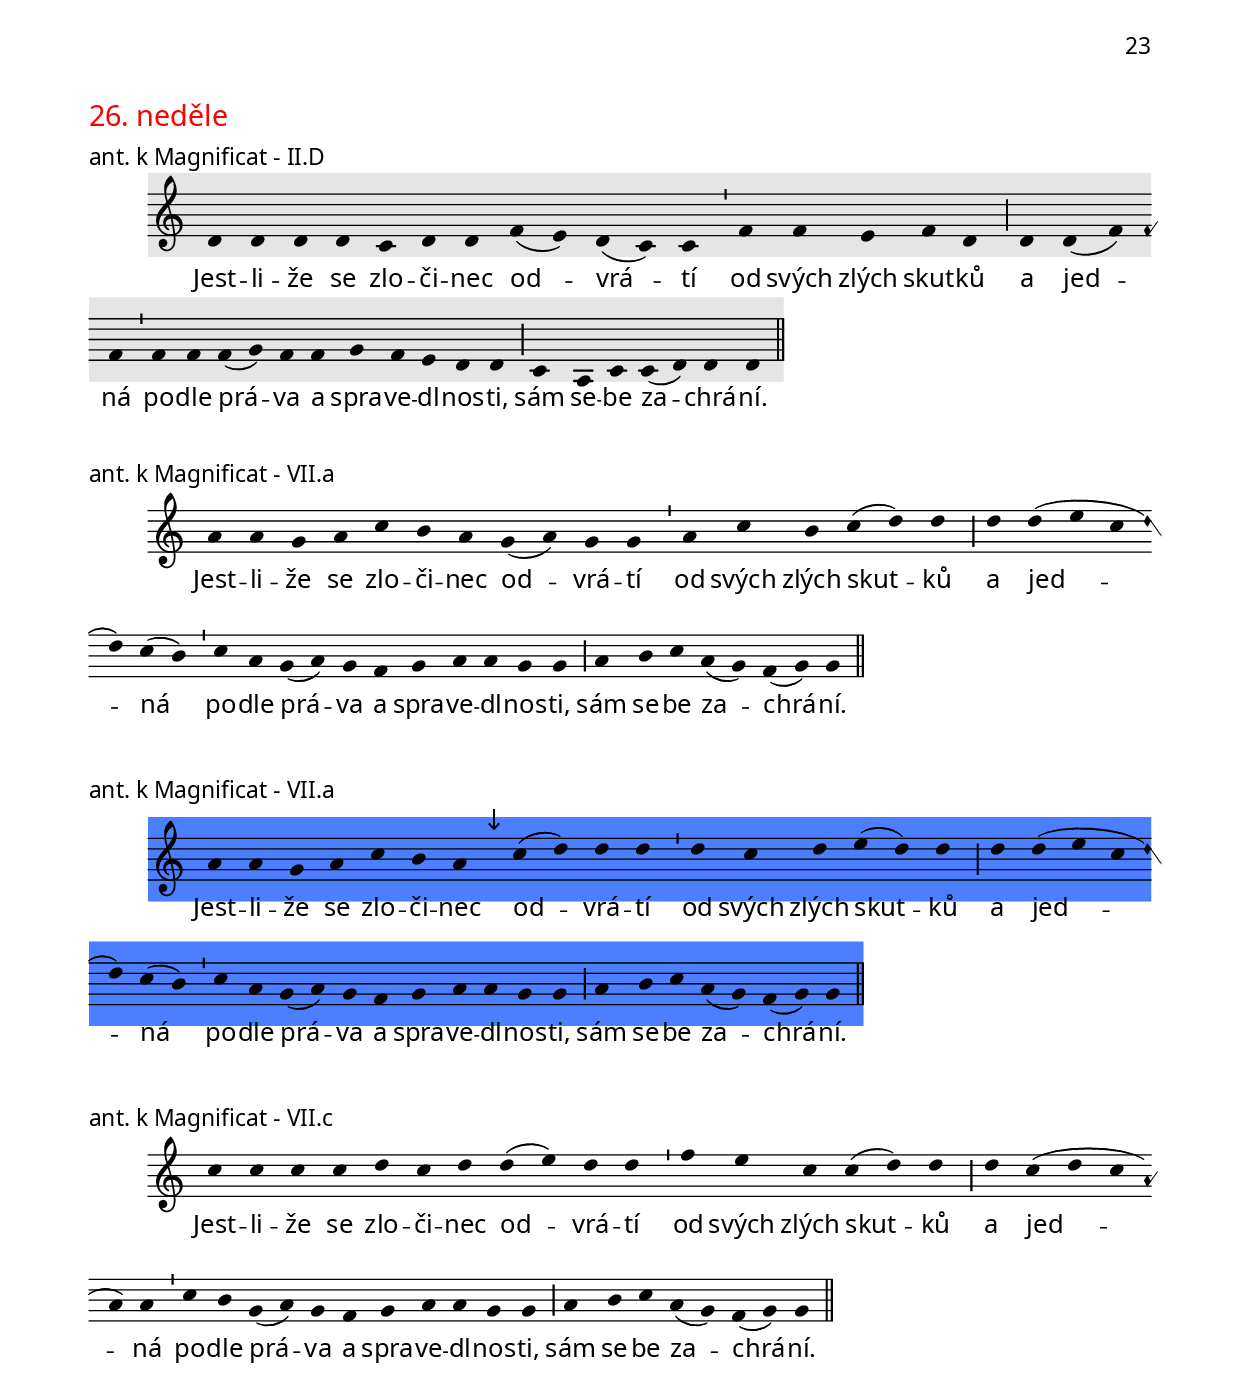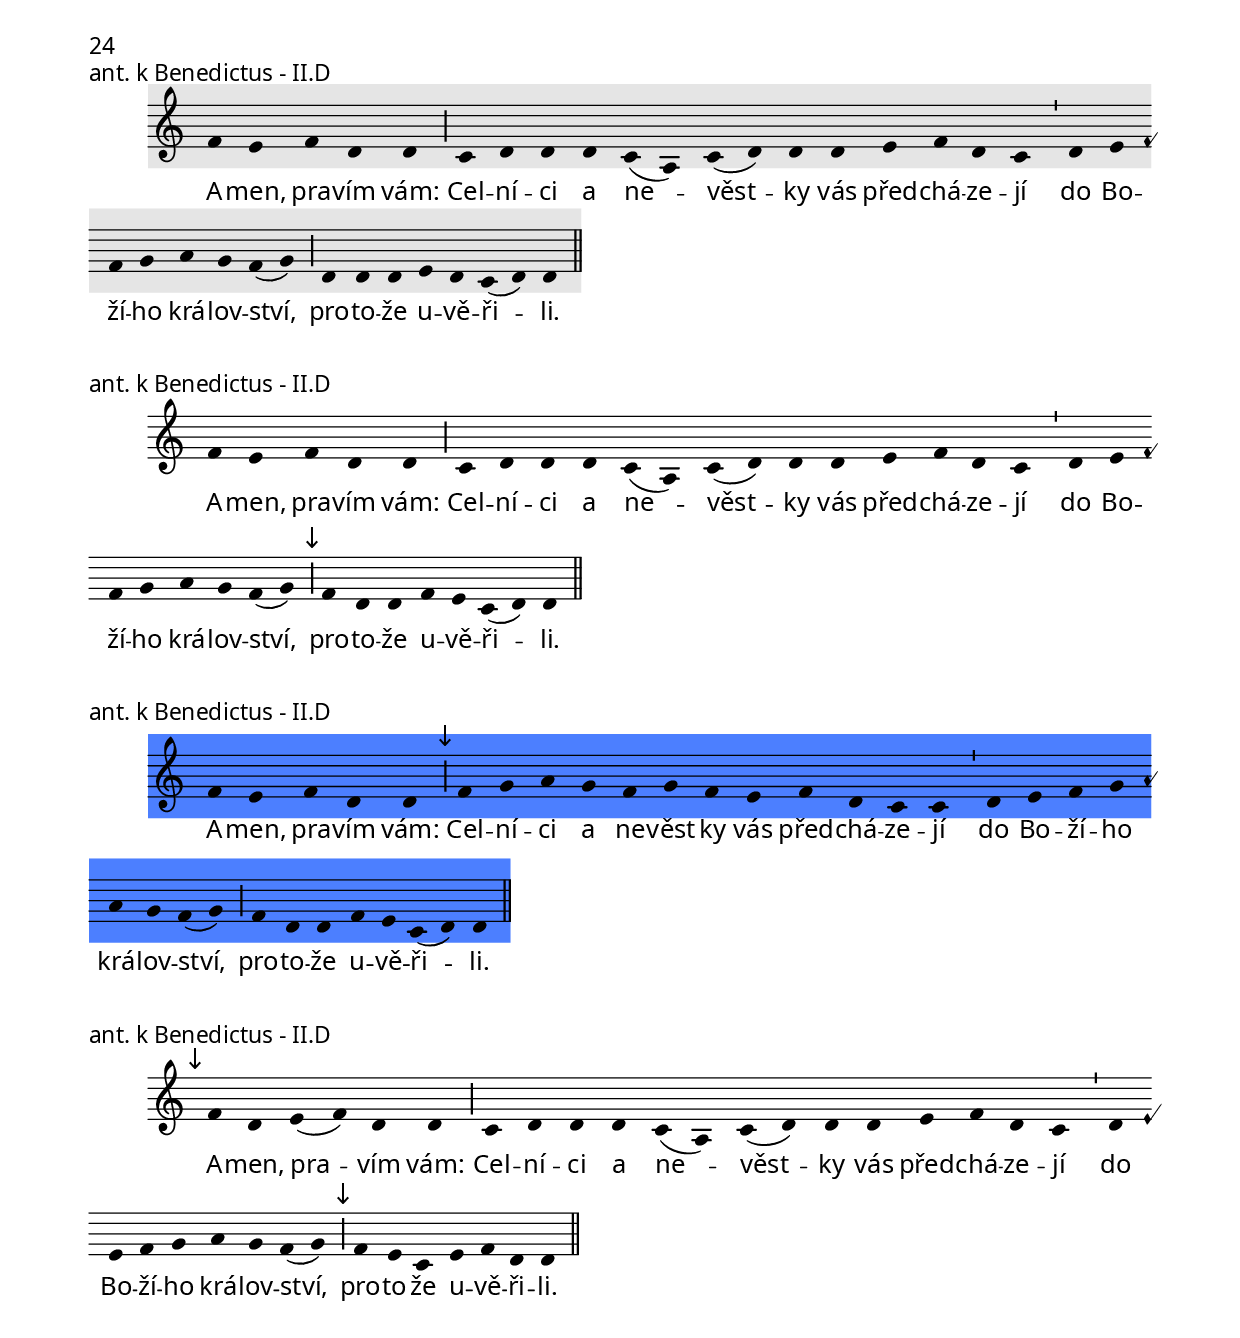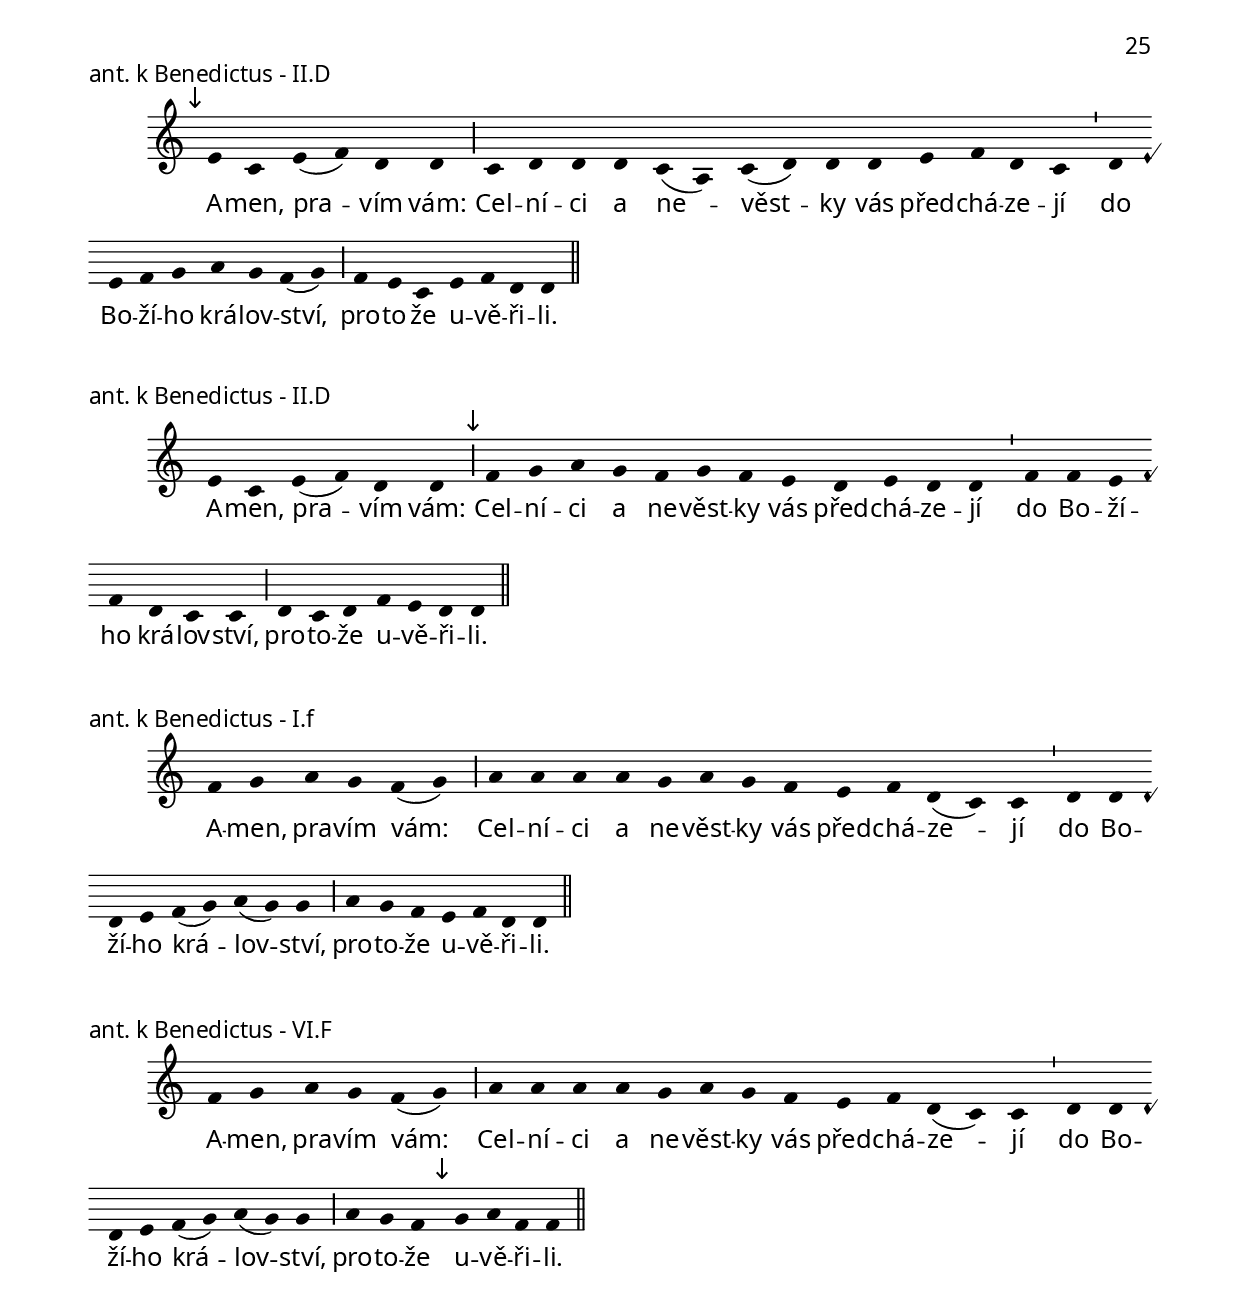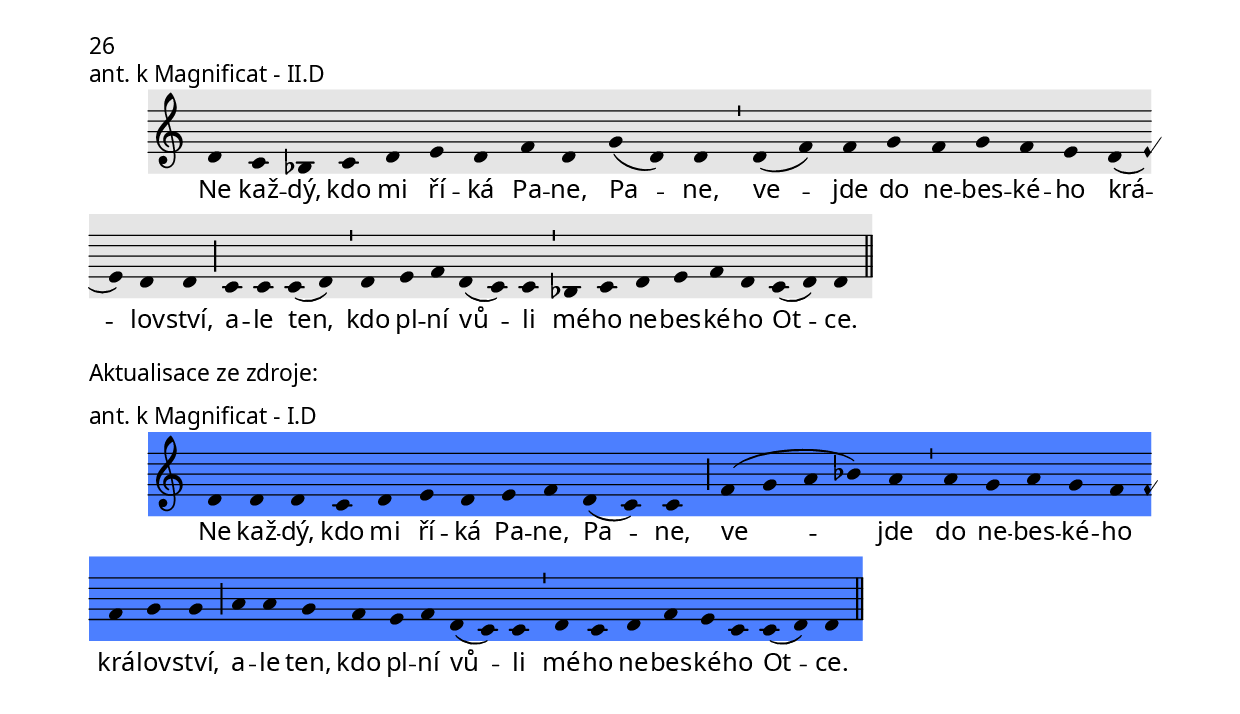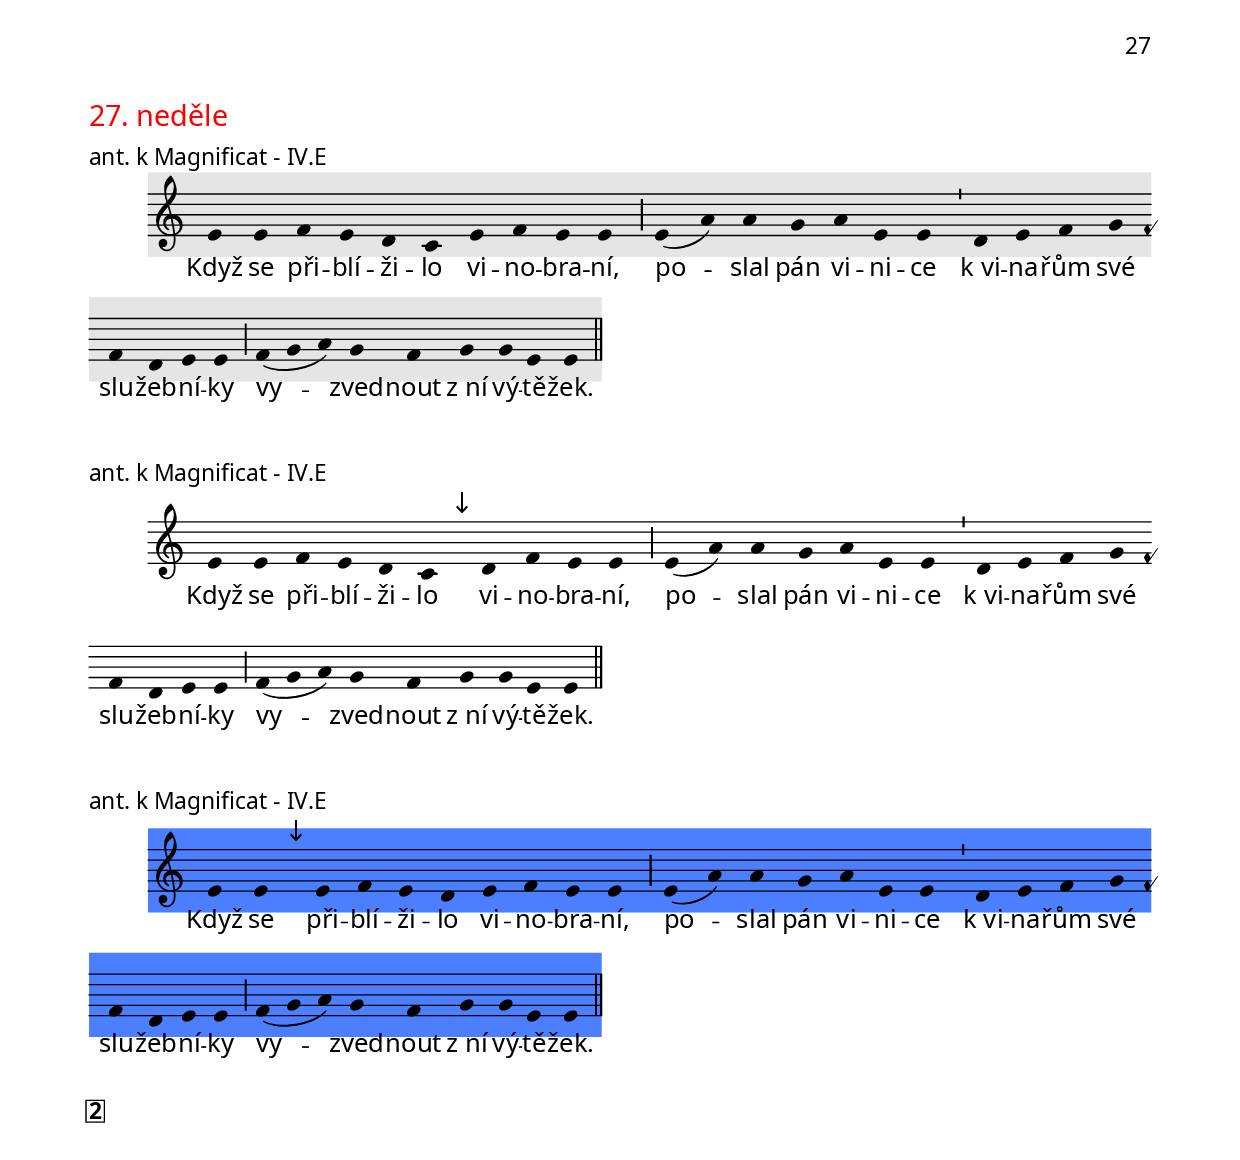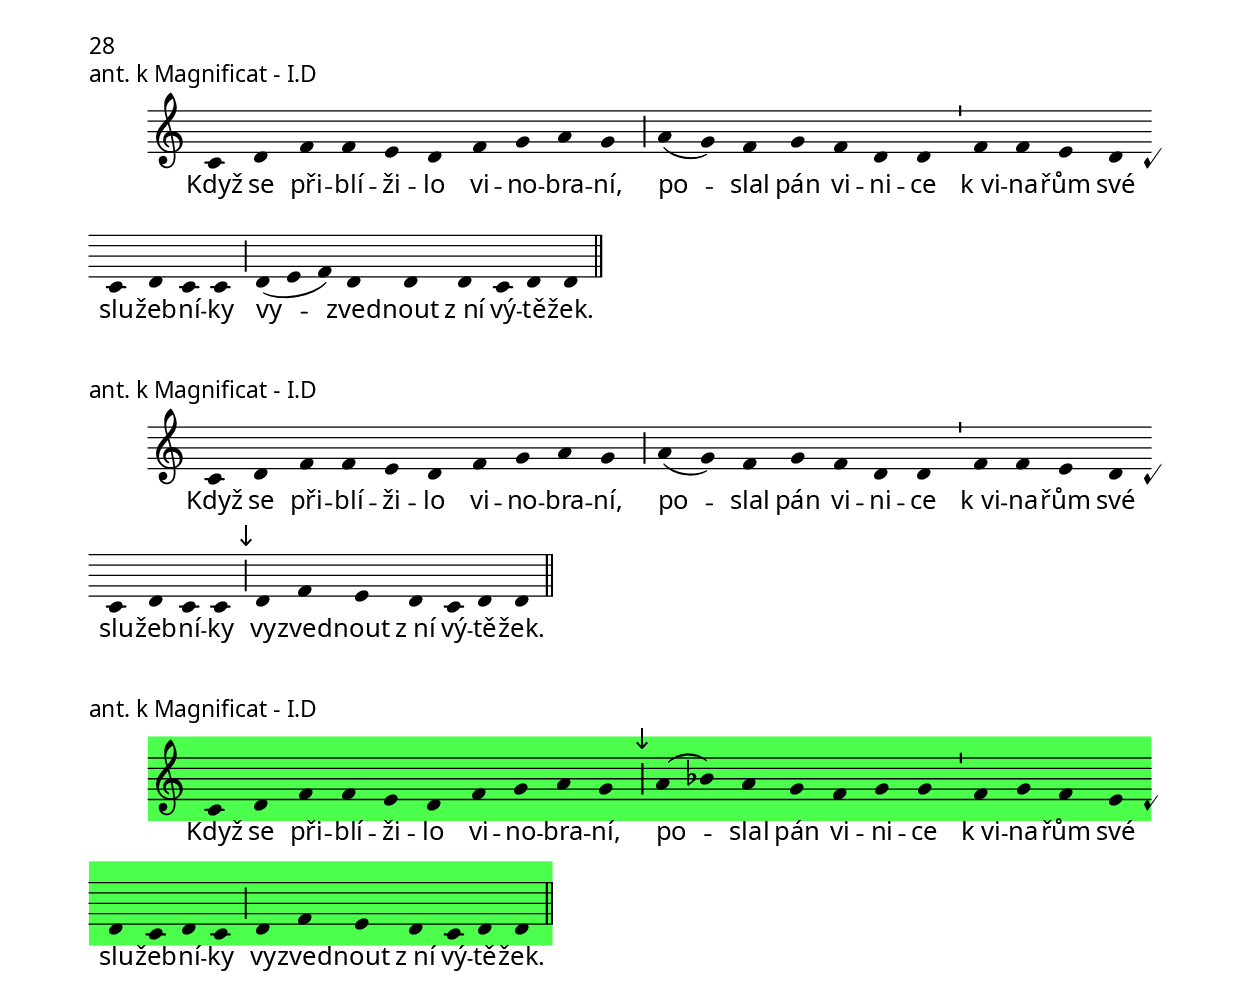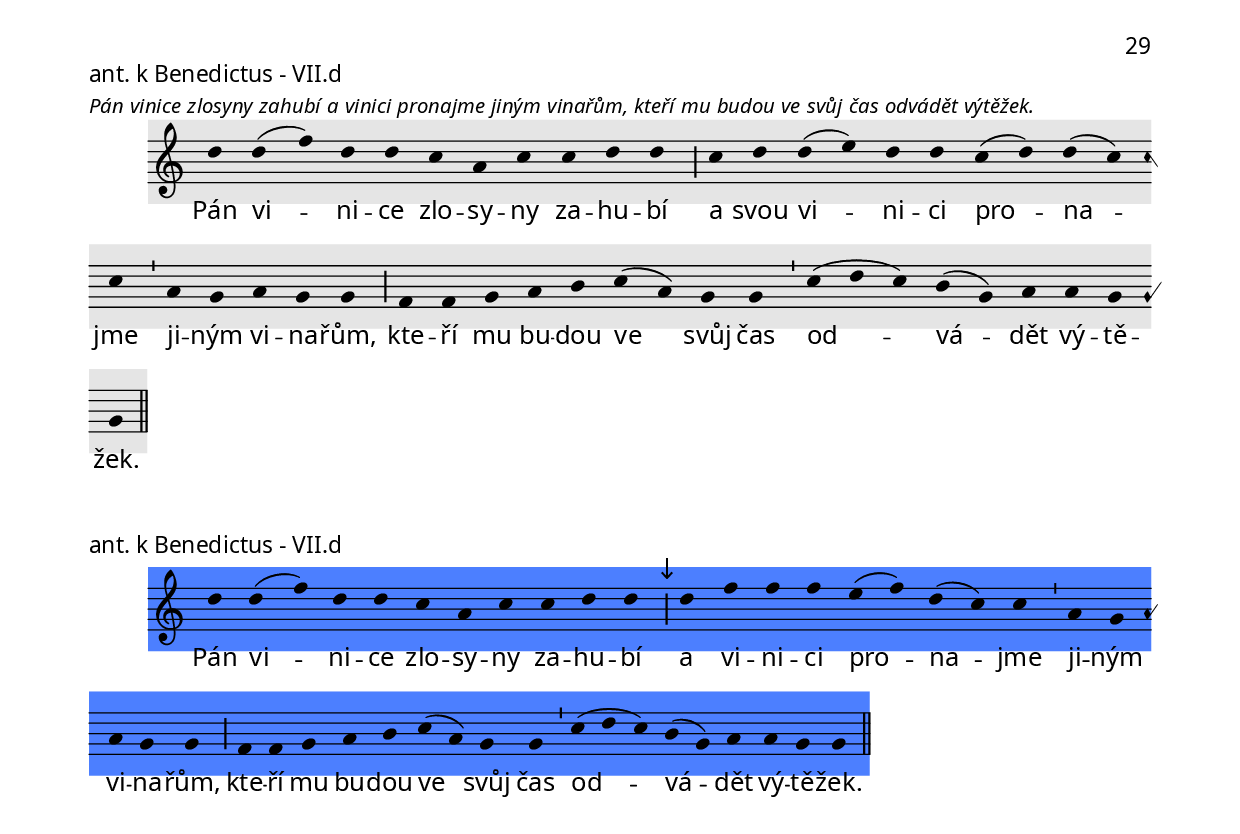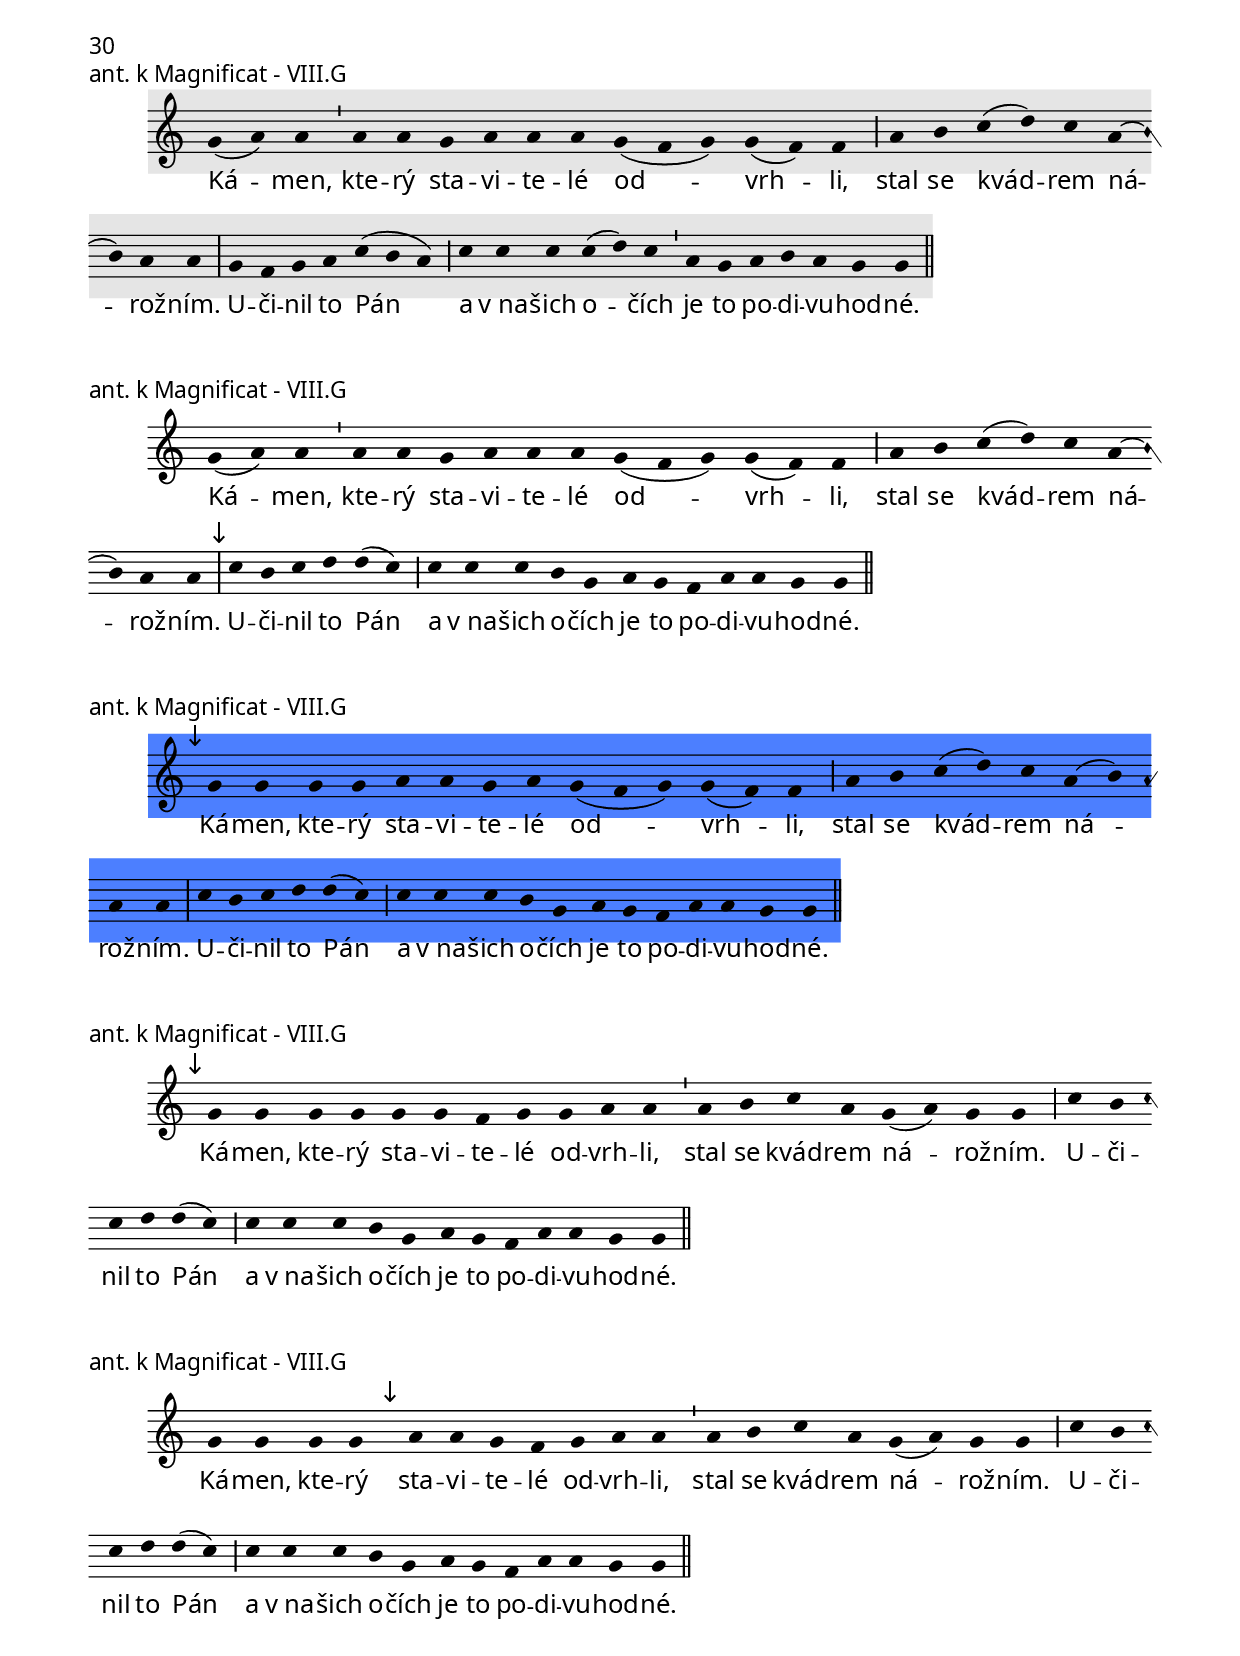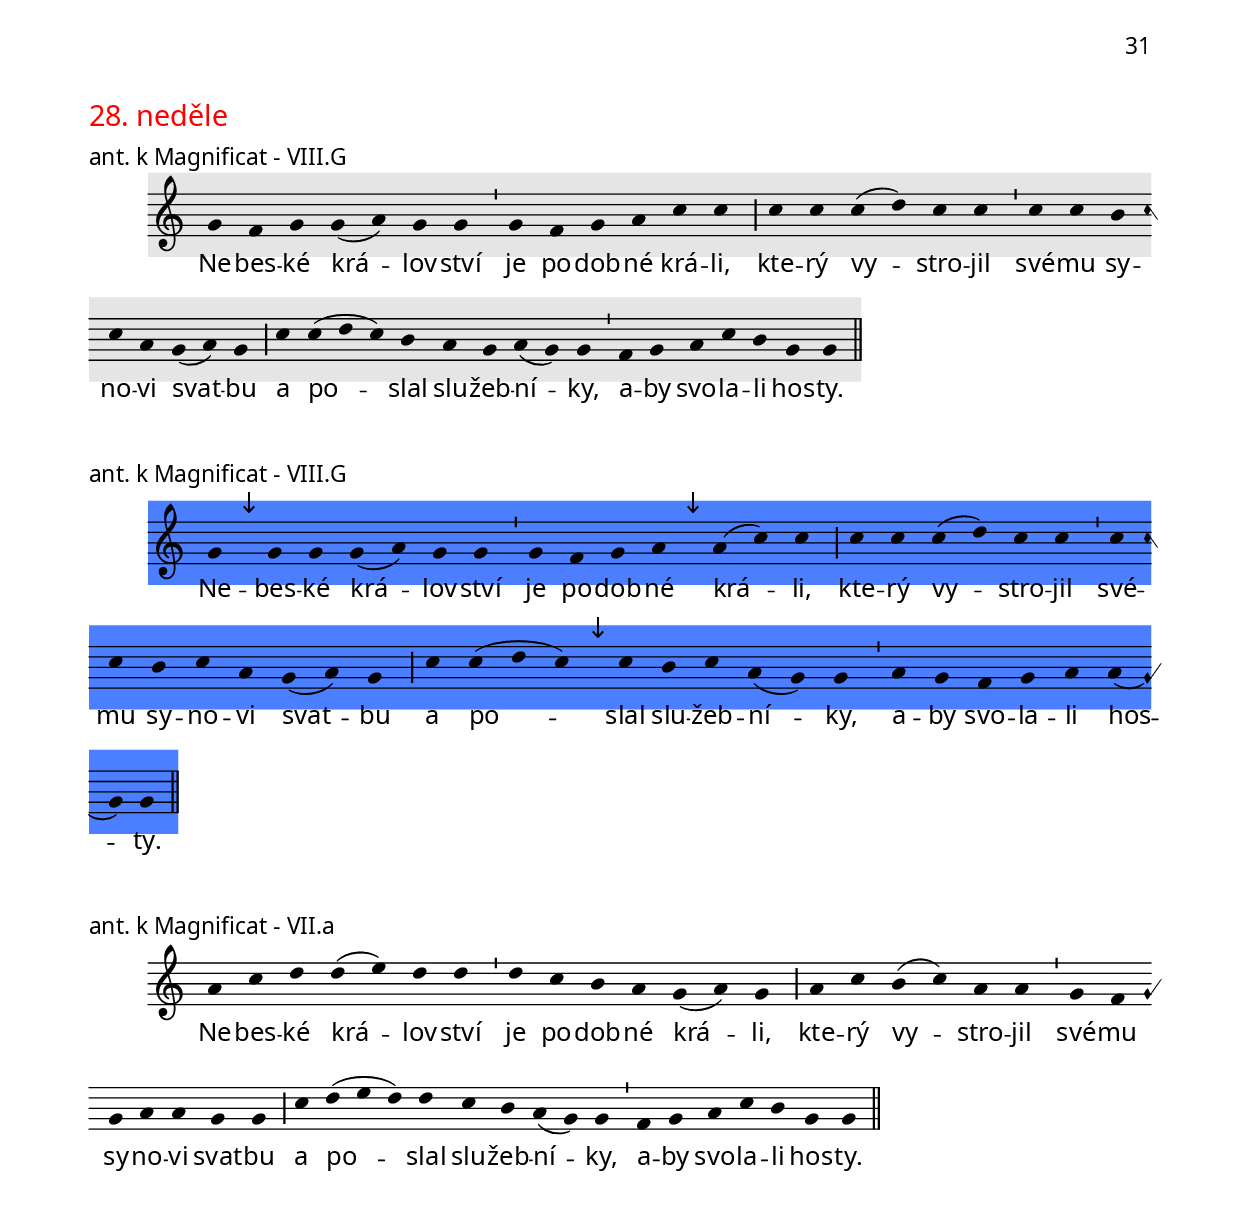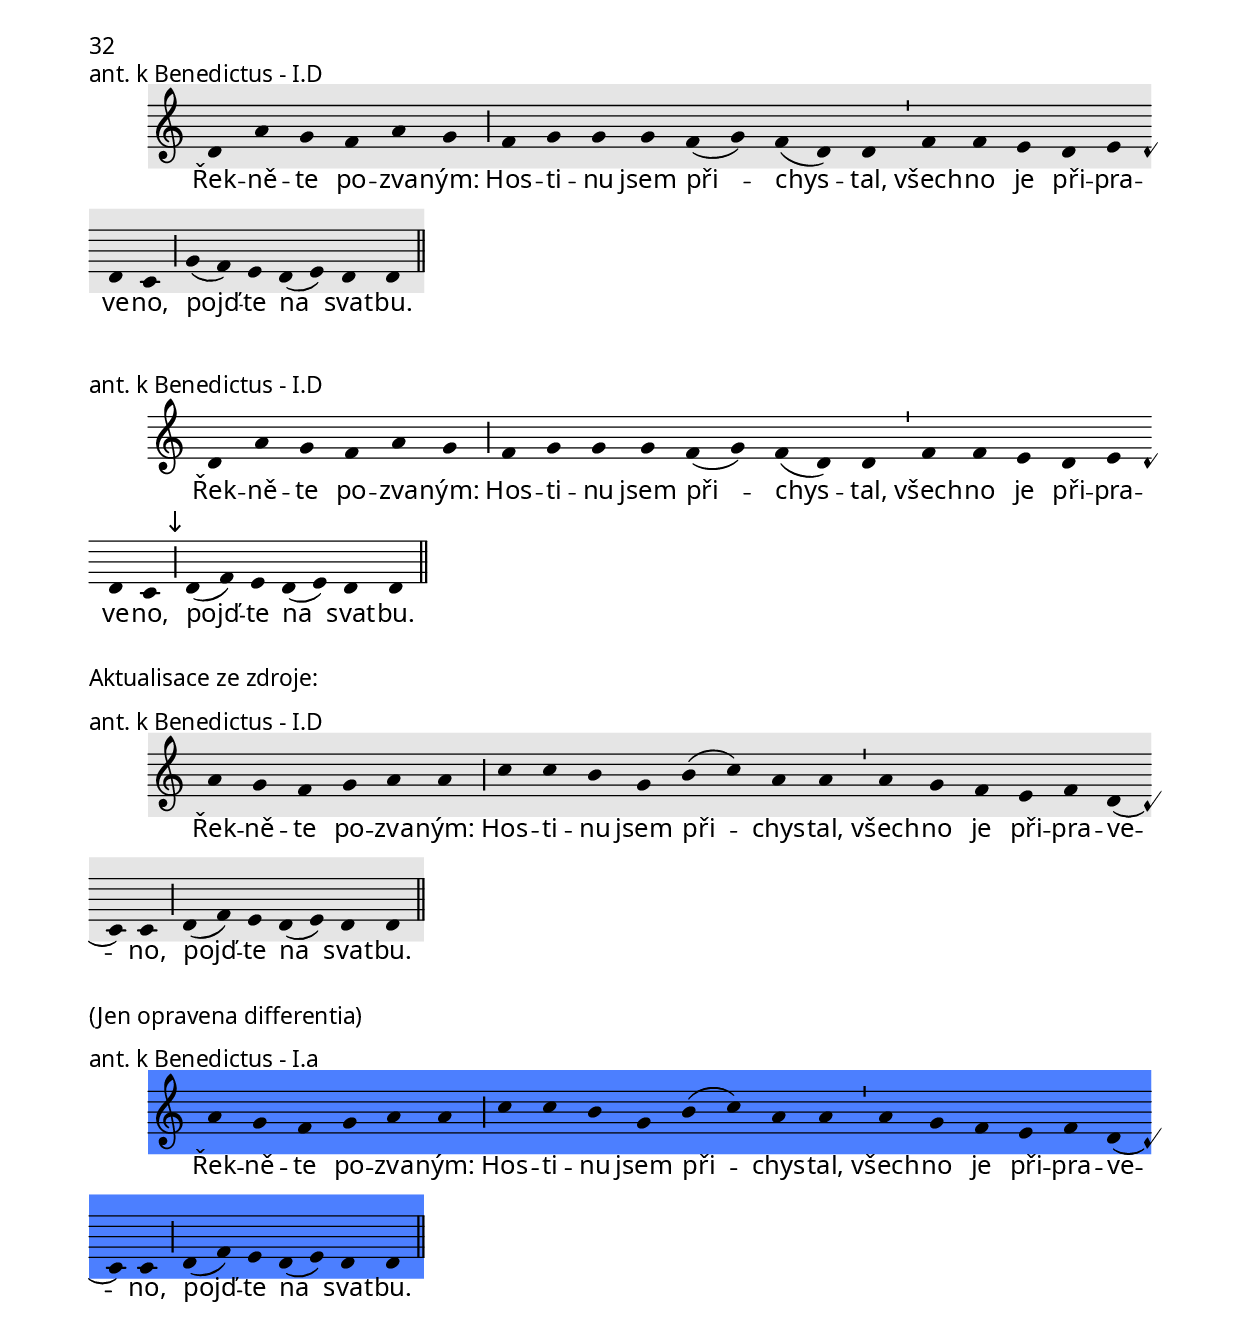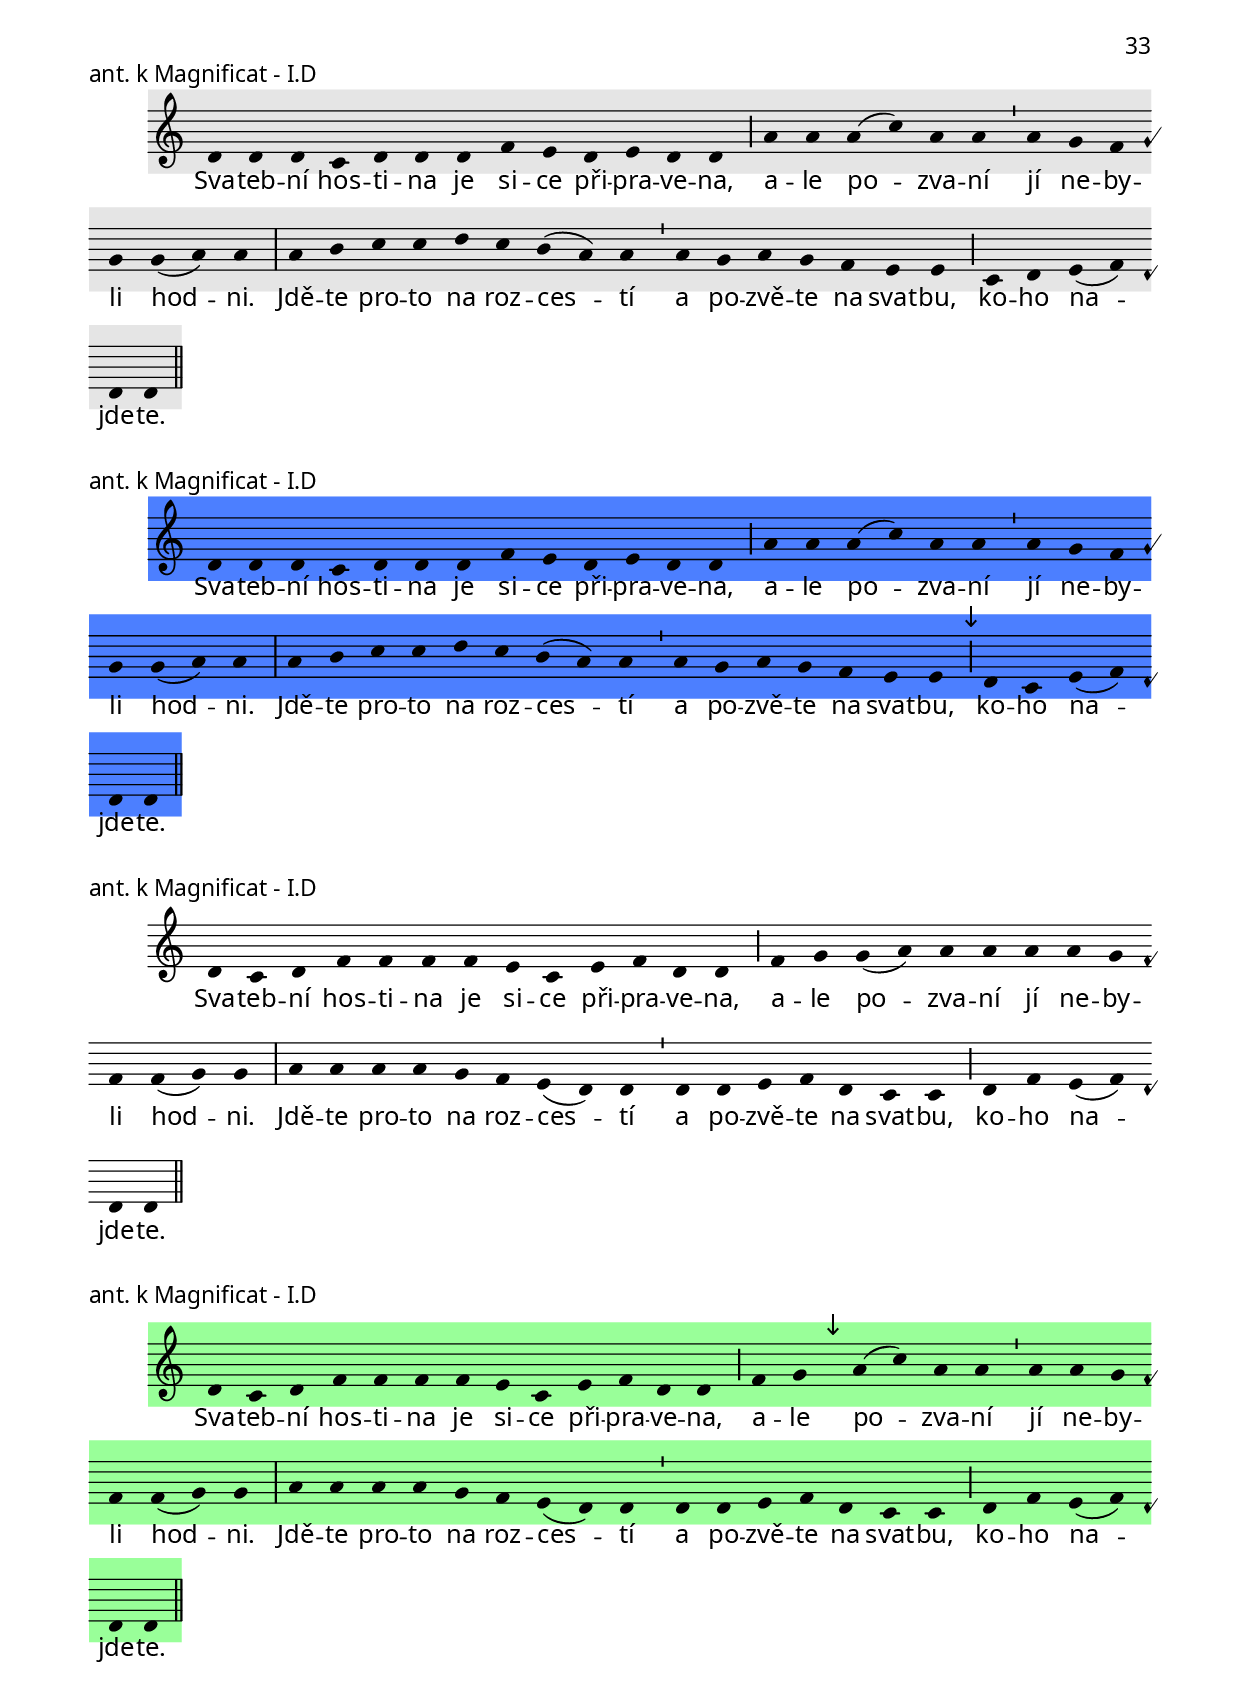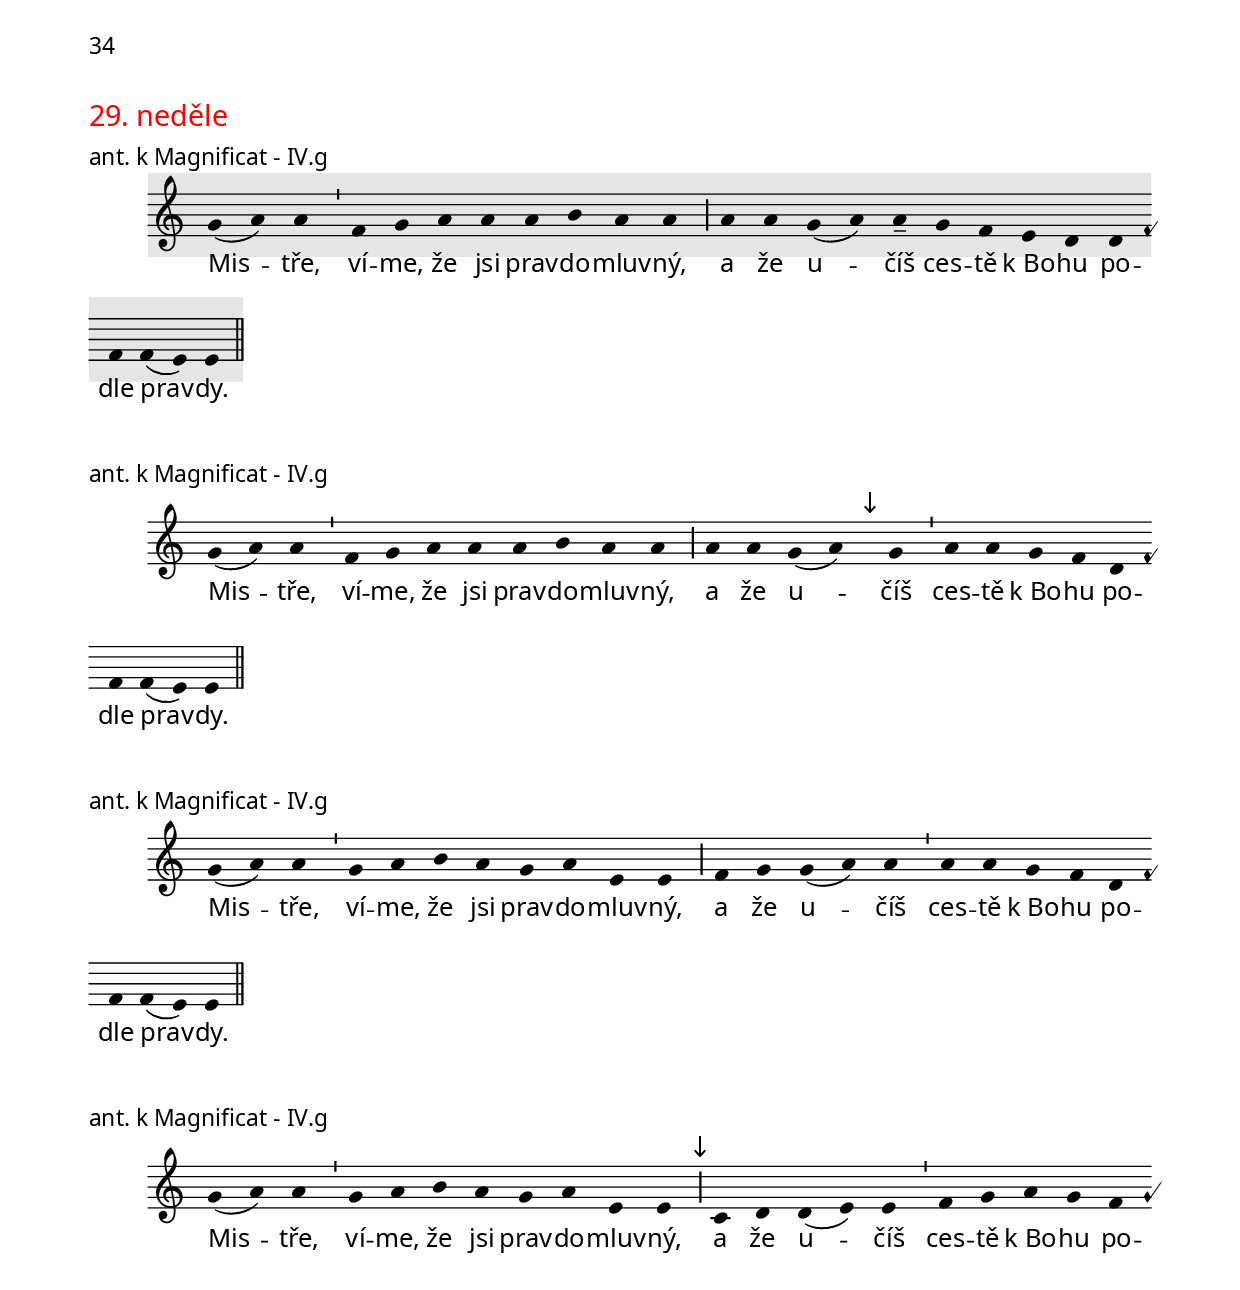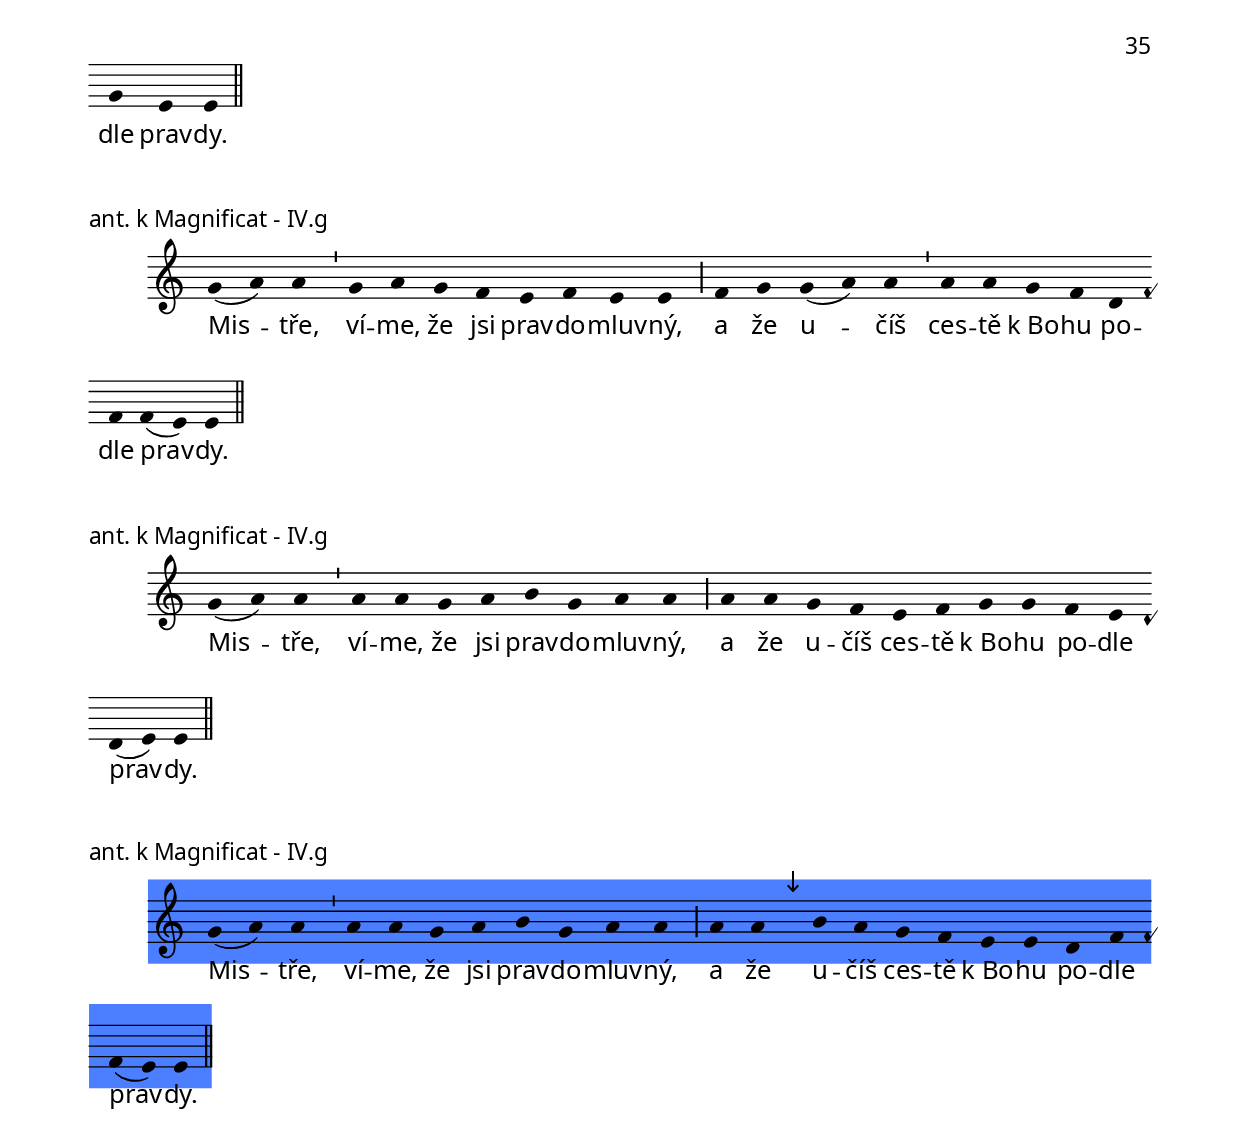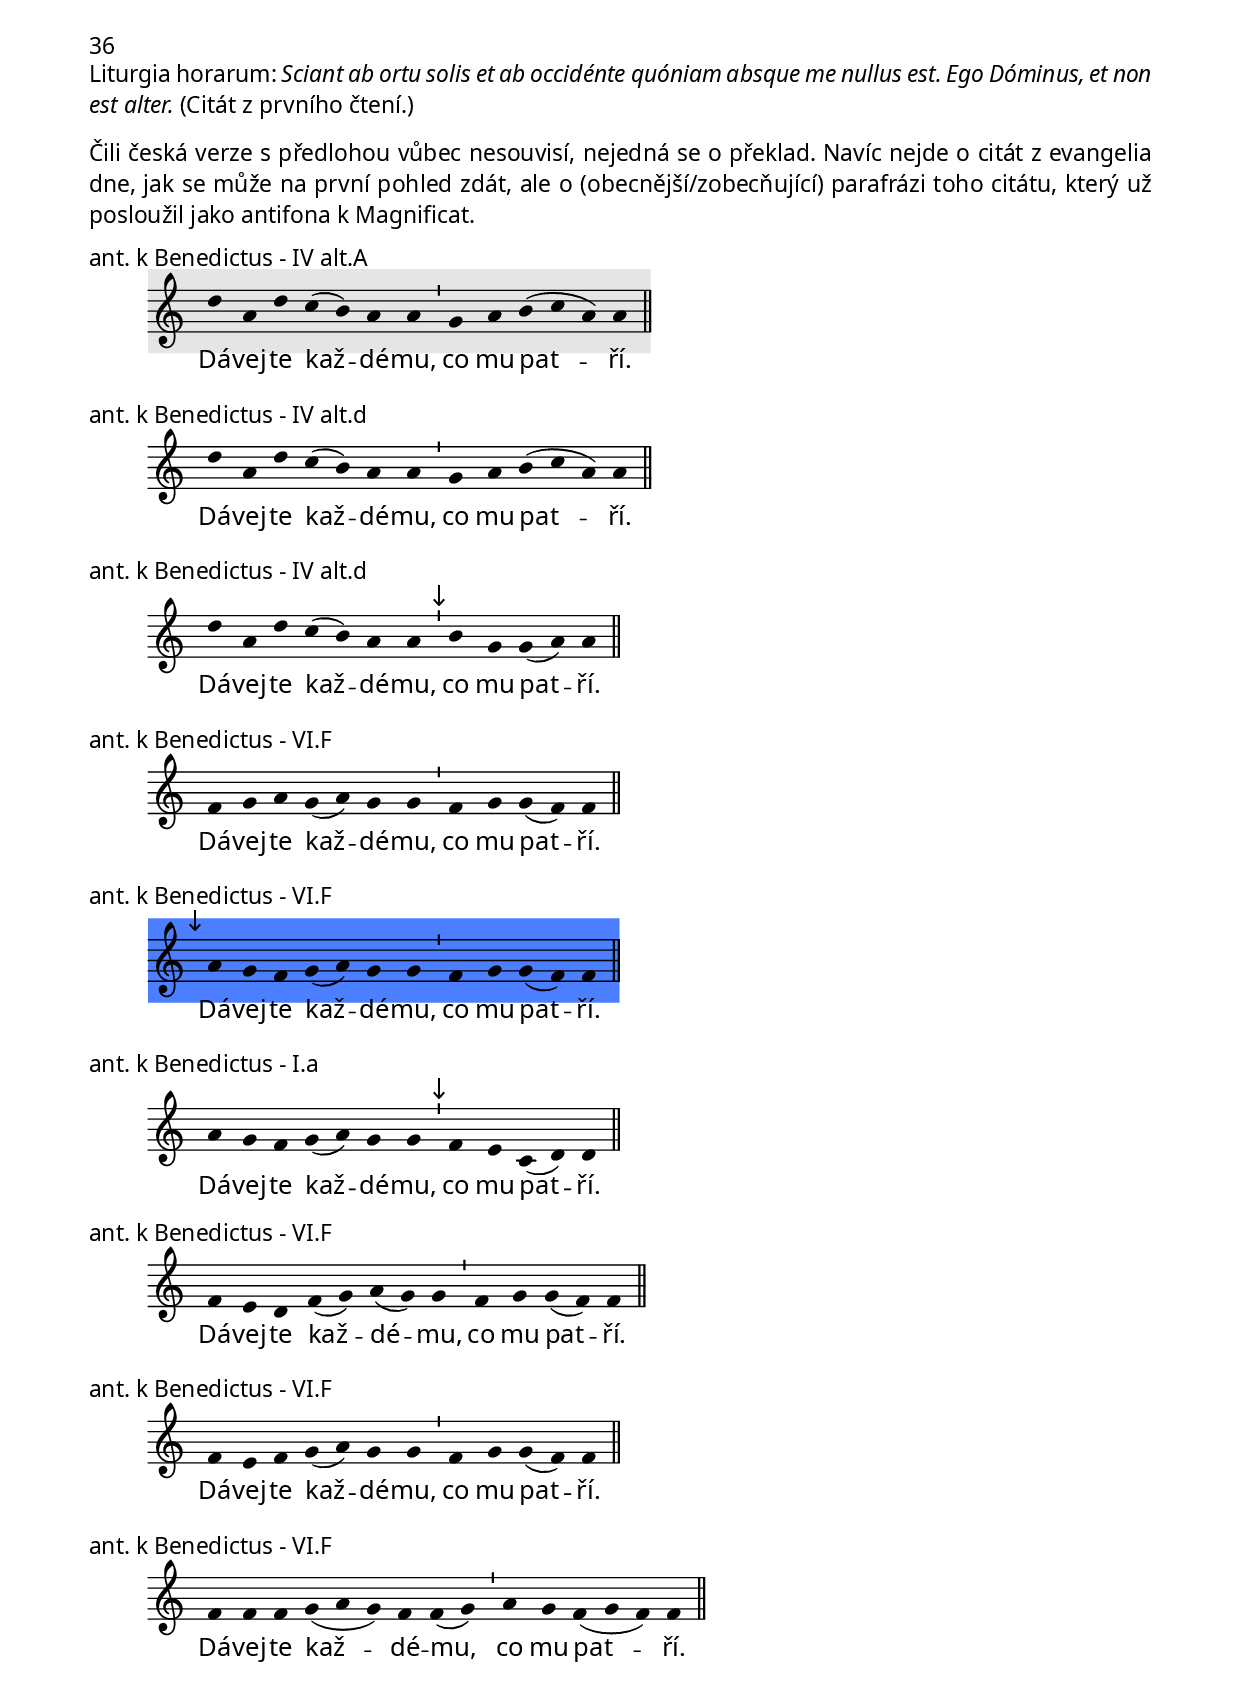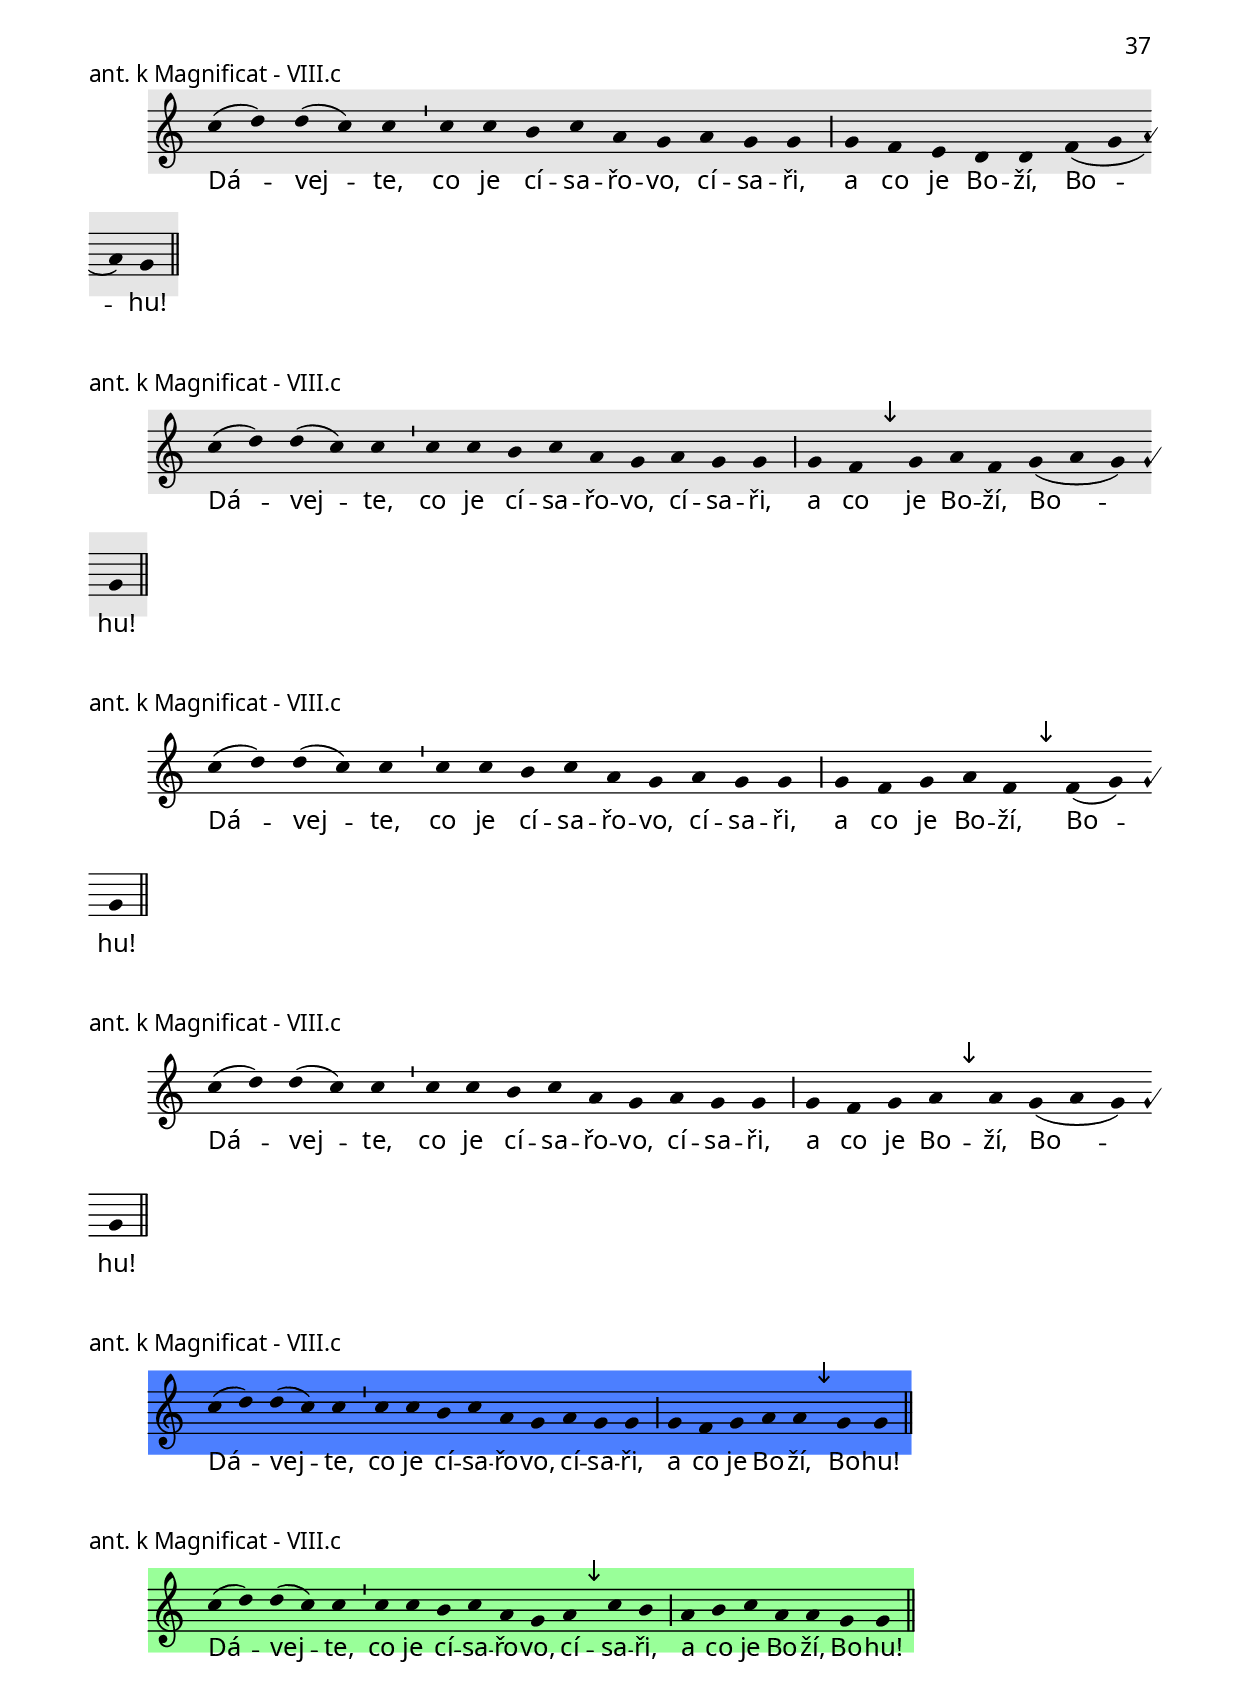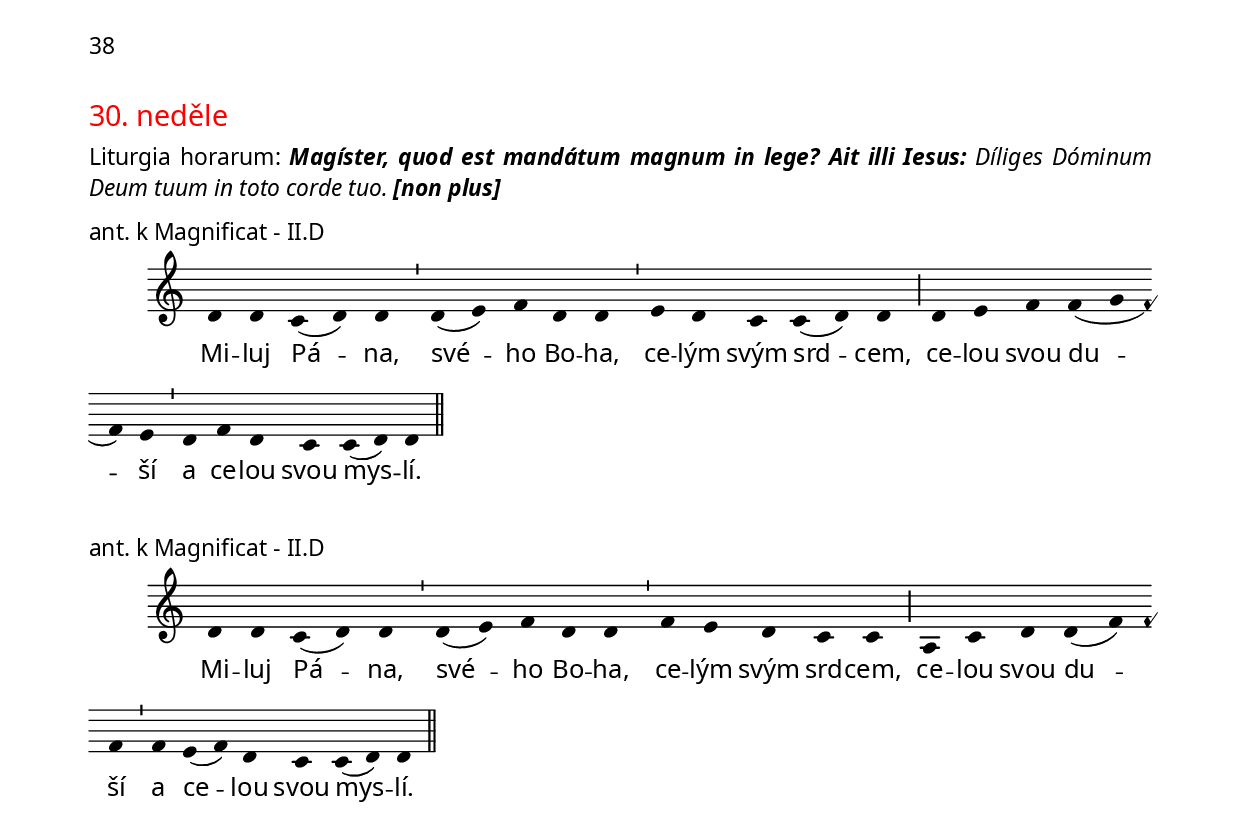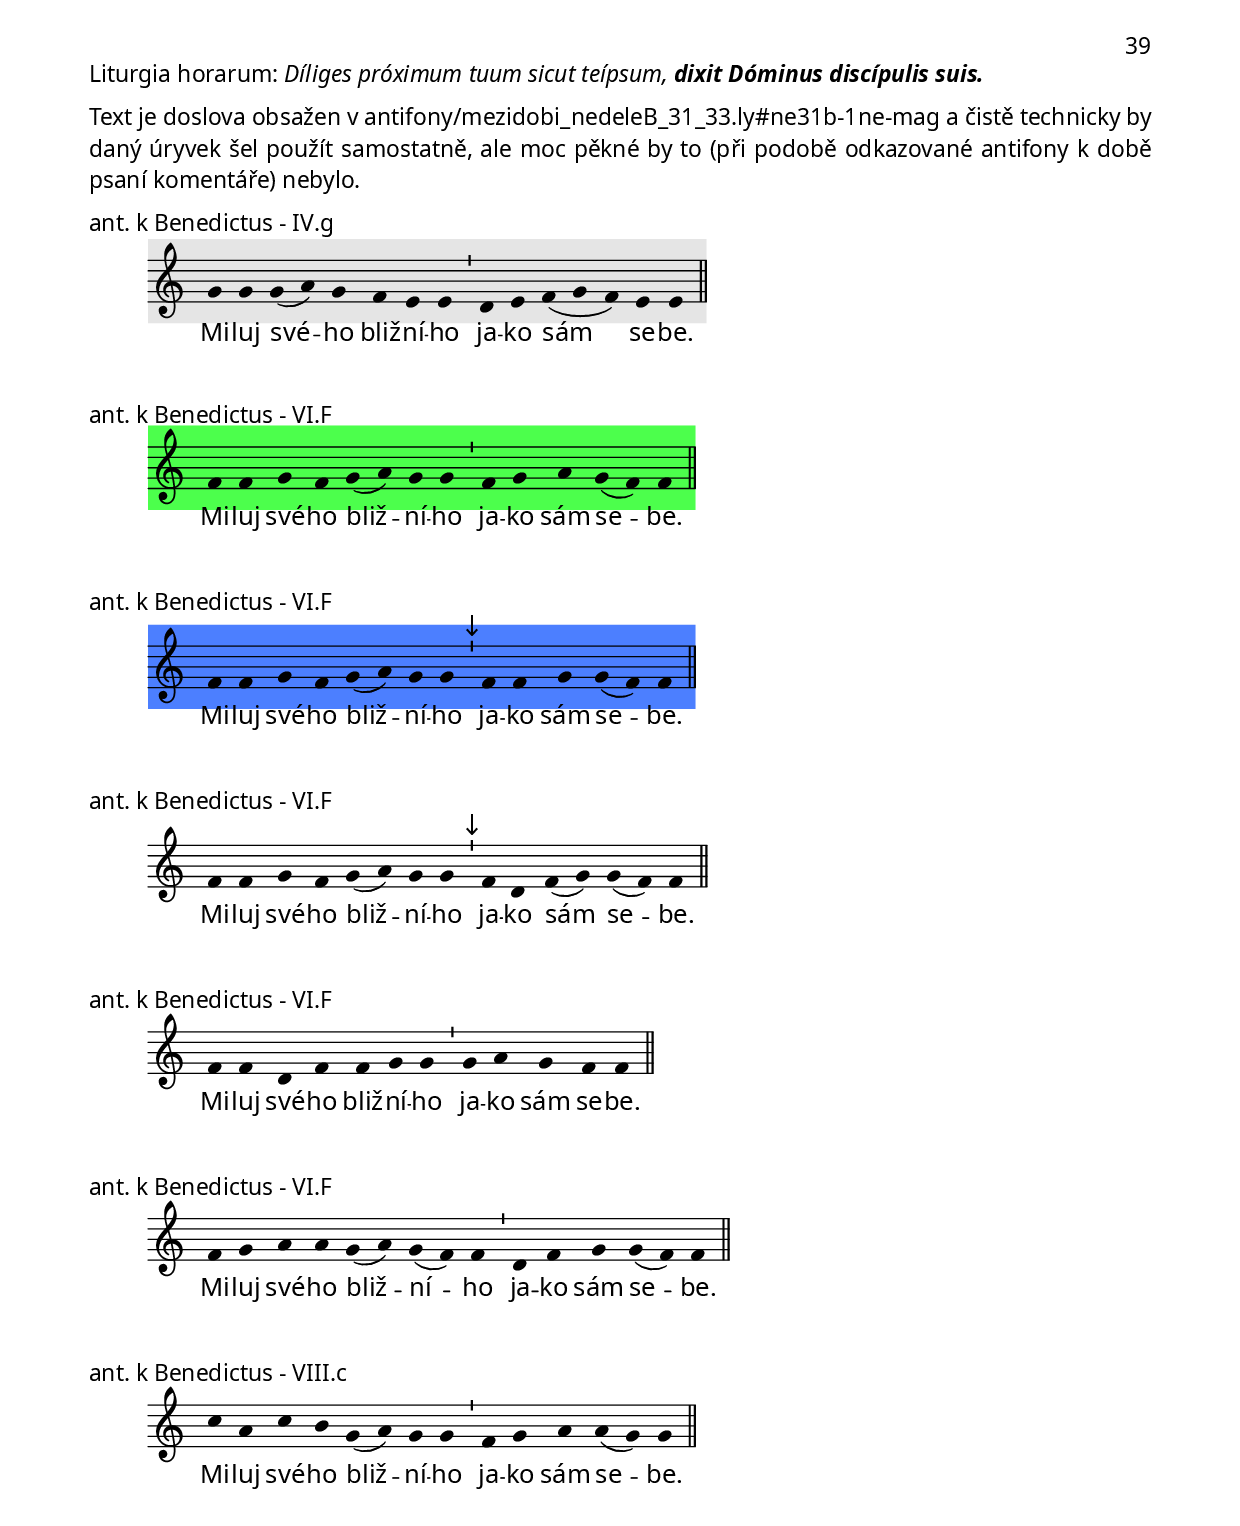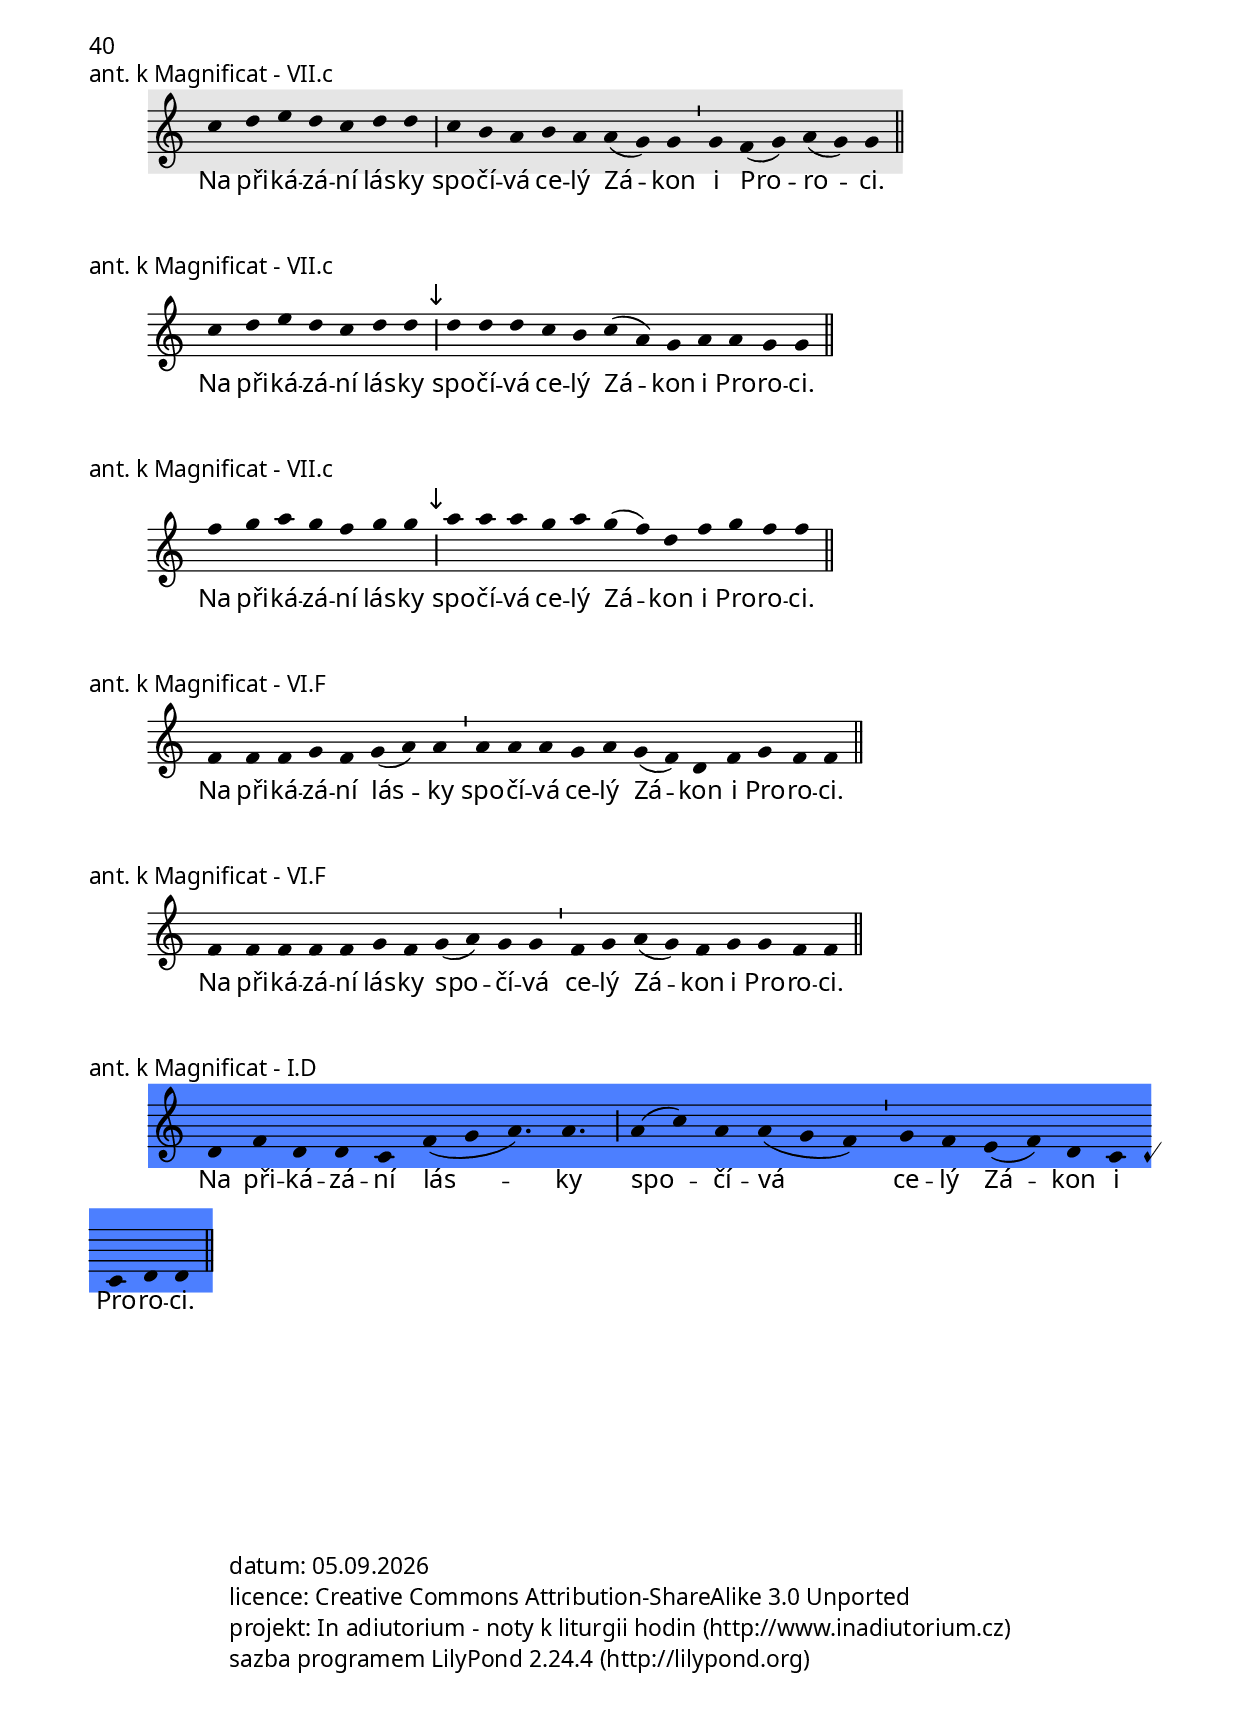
\version "2.19.0"

\include "../spolecne.ly"

\markup {\nadpisDen {"21. neděle"}}

\markup\justify{
  Liturgia horarum:
  \italic{
    Tu es Christus, Fílius Dei vivi.
    \bold{Et tu beátus, Simon Bar Iona.}
  }
}

\score {
  \relative c'' {
    \zvyraznovacSedy
    \choralniRezim
    d4 d e c b( a) \barMin
    b-- b a b g g \barFinalis
  }
  \addlyrics {
    Ty jsi Me -- si -- áš,
    Syn ži -- vé -- ho Bo -- ha.
  }
  \header {
    quid = "ant. k Magnificat"
    modus = "VII"
    differentia = "d"
    psalmus = ""
    annus = "A"
    placet = "transponovaná o sekundu dolů funguje i jako modus V s b -
    srov. také závěrečnou kadenci, alespoň u mě pro modus V typickou;
    snad právě proto mi v modu VII moc nesedí a jsem pro předělání"
    id = "ne21a-1ne-amag"
    piece = \markup {\sestavTitulekBezZalmu}
  }
}

\score {
  \relative c'' {
    \choralniRezim
    c4 c d bes a( g) \barMin
    a-- a g a f f \barFinalis
  }
  \addlyrics {
    Ty jsi Me -- si -- áš,
    Syn ži -- vé -- ho Bo -- ha.
  }
  \header {
    quid = "ant. k Magnificat"
    modus = "V"
    differentia = "a"
    psalmus = ""
    annus = "A"
    id = "ne21a-1ne-amag"
    piece = \markup {\sestavTitulekBezZalmu}
  }
}

\score {
  \relative c'' {
    \choralniRezim
    g4 f g a a \barMin
    g g a g f f \barFinalis
  }
  \addlyrics {
    Ty jsi Me -- si -- áš,
    Syn ži -- vé -- ho Bo -- ha.
  }
  \header {
    quid = "ant. k Magnificat"
    modus = "VI"
    differentia = "F"
    psalmus = ""
    annus = "A"
    id = "ne21a-1ne-amag"
    piece = \markup {\sestavTitulekBezZalmu}
  }
}

\score {
  \relative c'' {
    \choralniRezim
    g4 f g a a \barMin
    \mark\sipka a a c b g g \barFinalis
  }
  \addlyrics {
    Ty jsi Me -- si -- áš,
    Syn ži -- vé -- ho Bo -- ha.
  }
  \header {
    quid = "ant. k Magnificat"
    modus = "VIII"
    differentia = "G"
    psalmus = ""
    annus = "A"
    id = "ne21a-1ne-amag"
    piece = \markup {\sestavTitulekBezZalmu}
  }
}

\score {
  \relative c'' {
    \zvyraznovacModry
    \choralniRezim
    c4 c d( e) d( c) c \barMin
    a a c b g g \barFinalis
  }
  \addlyrics {
    Ty jsi Me -- si -- áš,
    Syn ži -- vé -- ho Bo -- ha.
  }
  \header {
    quid = "ant. k Magnificat"
    modus = "VIII"
    differentia = "c"
    psalmus = ""
    annus = "A"
    id = "ne21a-1ne-amag"
    piece = \markup {\sestavTitulekBezZalmu}
  }
}

\score {
  \relative c'' {
    \choralniRezim
    c4 c d( e) d( c) c \barMin
    \mark\sipka c a c b g g \barFinalis
  }
  \addlyrics {
    Ty jsi Me -- si -- áš,
    Syn ži -- vé -- ho Bo -- ha.
  }
  \header {
    quid = "ant. k Magnificat"
    modus = "VIII"
    differentia = "c"
    psalmus = ""
    annus = "A"
    id = "ne21a-1ne-amag"
    piece = \markup {\sestavTitulekBezZalmu}
  }
}

\score {
  \relative c'' {
    \choralniRezim
    \mark\sipka a4 a f( g) g( a) a \barMin
    a a c b g g \barFinalis
  }
  \addlyrics {
    Ty jsi Me -- si -- áš,
    Syn ži -- vé -- ho Bo -- ha.
  }
  \header {
    quid = "ant. k Magnificat"
    modus = "VIII"
    differentia = "G*"
    psalmus = ""
    annus = "A"
    id = "ne21a-1ne-amag"
    piece = \markup {\sestavTitulekBezZalmu}
  }
}

\score {
  \relative c'' {
    \choralniRezim
    a4 a a( c) g( f) f \barMin
    g g a g f f \barFinalis
  }
  \addlyrics {
    Ty jsi Me -- si -- áš,
    Syn ži -- vé -- ho Bo -- ha.
  }
  \header {
    quid = "ant. k Magnificat"
    modus = "VI"
    differentia = "F"
    psalmus = ""
    annus = "A"
    fial = "sanktoral/1110levveliky.ly#amag?konec=14"
    id = "ne21a-1ne-amag"
    piece = \markup {\sestavTitulekBezZalmu}
  }
}

\score {
  \relative c' {
    \choralniRezim
    f4 g a( f) f( g) g \barMin
    g g a g f f \barFinalis
  }
  \addlyrics {
    Ty jsi Me -- si -- áš,
    Syn ži -- vé -- ho Bo -- ha.
  }
  \header {
    quid = "ant. k Magnificat"
    modus = "VI"
    differentia = "F"
    psalmus = ""
    annus = "A"
    id = "ne21a-1ne-amag"
    piece = \markup {\sestavTitulekBezZalmu}
  }
}

\pageBreak

\score {
  \relative c' {
    \zvyraznovacSedy
    \choralniRezim
    d4 d d( f) f \barMin g( d) d \barMaior
    d d e f f g f e f d( c) c( d) \barFinalis
  }
  \addlyrics {
    Ty jsi Pe -- tr_– Ská -- la_–_*
    a na té ská -- le zbu -- du -- ji svou cír -- kev.
  }
  \header {
    quid = "ant. k Benedictus"
    modus = "II"
    differentia = "D"
    psalmus = ""
    annus = "A"
    fial = "fial://sanktoral/0629petraapavla.ly#1ne-a2"
    id = "ne21a-rch-aben"
    piece = \markup {\sestavTitulekBezZalmu}
  }
}

\markup{Aktualisace ze zdroje:}

\score {
  \relative c'' {
    \zvyraznovacModry
    \choralniRezim
    d4 b d( e) d \barMin
    b( a) b \barMaior
    b g a b b b a g a g g \barFinalis
  }
  \addlyrics {
    Ty jsi Pe -- tr_–
    Ská -- la_–_*
    a na té ská -- le zbu -- du -- ji svou cír -- kev.
  }
  \header {
    quid = "ant. k Benedictus"
    modus = "VII"
    differentia = "d"
    psalmus = ""
    annus = "A"
    fial = "fial://sanktoral/0629petraapavla.ly#1ne-a2"
    id = "ne21a-rch-aben"
    piece = \markup {\sestavTitulekBezZalmu}
  }
}

\pageBreak

\score {
  \relative c'' {
    \zvyraznovacSedy
    \choralniRezim
    g4 g( a g) f a b c \barMin
    c c d c b a( b) a a \barMaior
    c c d c b a( b) a( g) g \barMin
    a a f e f a a g g \barFinalis
  }
  \addlyrics {
    Co svá -- žeš na ze -- mi,
    bu -- de svá -- zá -- no na ne -- bi,
    a co roz -- vá -- žeš na ze -- mi,
    bu -- de roz -- vá -- zá -- no na ne -- bi.
  }
  \header {
    quid = "ant. k Magnificat"
    modus = "VIII"
    differentia = "G"
    psalmus = ""
    annus = "A"
    id = "ne21a-2ne-amag"
    piece = \markup {\sestavTitulekBezZalmu}
  }
}

\score {
  \relative c'' {
    \zvyraznovacModry
    \choralniRezim
    g4 g( a) f g( a) g g \barMin
    a b c c c c( d) c( a) a \barMaior
    c c c b a g( a) g g \barMin
    a a f e f a a g g \barFinalis
  }
  \addlyrics {
    Co svá -- žeš na ze -- mi,
    bu -- de svá -- zá -- no na ne -- bi,
    a co roz -- vá -- žeš na ze -- mi,
    bu -- de roz -- vá -- zá -- no na ne -- bi.
  }
  \header {
    quid = "ant. k Magnificat"
    modus = "VIII"
    differentia = "G"
    psalmus = ""
    annus = "A"
    id = "ne21a-2ne-amag"
    piece = \markup {\sestavTitulekBezZalmu}
  }
}

\score {
  \relative c'' {
    \choralniRezim
    g4 g( a) f g( a) g g \barMin
    a b c \mark\sipka d c b( c) a a \barMaior
    c c c b a g( a) g g \barMin
    a a f e f a a g g \barFinalis
  }
  \addlyrics {
    Co svá -- žeš na ze -- mi,
    bu -- de svá -- zá -- no na ne -- bi,
    a co roz -- vá -- žeš na ze -- mi,
    bu -- de roz -- vá -- zá -- no na ne -- bi.
  }
  \header {
    quid = "ant. k Magnificat"
    modus = "VIII"
    differentia = "G"
    psalmus = ""
    annus = "A"
    id = "ne21a-2ne-amag"
    piece = \markup {\sestavTitulekBezZalmu}
  }
}

\pageBreak

\markup {\nadpisDen {"22. neděle"}}

\score {
  \relative c' {
    \zvyraznovacSedy
    \choralniRezim
    d4 d c( d) d d f e d c d c c( d) d \barMaior
    d e f g f e( f g) \barMin e f g f g( a) g \barMaior
    d d d c( d) d \barMaior
    d f e f( d c) c( a) \barMaior
    a a c d e( d) \barMin e f d c( d) d \barFinalis
  }
  \addlyrics {
    Je -- žíš za -- čal svým u -- čed -- ní -- kům na -- zna -- čo -- vat,
    že bu -- de mu -- set jít do Je -- ru -- za -- lé -- ma
    a mno -- ho tr -- pět,
    že bu -- de za -- bit
    a tře -- tí -- ho dne že bu -- de vzkří -- šen.
  }
  \header {
    quid = "ant. k Magnificat"
    modus = "II"
    differentia = "D"
    psalmus = ""
    annus = "A"
    id = "ne22a-1ne-amag"
    piece = \markup {\sestavTitulekBezZalmu}
  }
}

\score {
  \relative c' {
    \choralniRezim
    d4 d \mark\sipka d c d f e d c d \mark\sipka e d d \barMaior
    \mark\sipka d d d c d d( f) \barMin g a g f g g \barMaior
    a g f e( f d) d( c) \barMaior
    d c d d( f) f \barMaior
    f f e f d( c) \barMin d f e c( d) d \barFinalis
  }
  \addlyrics {
    Je -- žíš za -- čal svým u -- čed -- ní -- kům na -- zna -- čo -- vat,
    že bu -- de mu -- set jít do Je -- ru -- za -- lé -- ma
    a mno -- ho tr -- pět,
    že bu -- de za -- bit
    a tře -- tí -- ho dne že bu -- de vzkří -- šen.
  }
  \header {
    quid = "ant. k Magnificat"
    modus = "II"
    differentia = "D"
    psalmus = ""
    annus = "A"
    id = "ne22a-1ne-amag"
    piece = \markup {\sestavTitulekBezZalmu}
  }
}

\score {
  \relative c' {
    \choralniRezim
    d4 d d c d f e d c d e d d \barMaior
    d d d c d d( f) \barMin g a g f g g \barMaior
    a g f e( f d) d( c) \barMaior
    \mark\sipka d e f d( c) c \barMaior
    d d c d d( f) \barMin f e c c( d) d \barFinalis
  }
  \addlyrics {
    Je -- žíš za -- čal svým u -- čed -- ní -- kům na -- zna -- čo -- vat,
    že bu -- de mu -- set jít do Je -- ru -- za -- lé -- ma
    a mno -- ho tr -- pět,
    že bu -- de za -- bit
    a tře -- tí -- ho dne že bu -- de vzkří -- šen.
  }
  \header {
    quid = "ant. k Magnificat"
    modus = "II"
    differentia = "D"
    psalmus = ""
    annus = "A"
    id = "ne22a-1ne-amag"
    piece = \markup {\sestavTitulekBezZalmu}
  }
}

\markup\justify{
  I delší melisma na _tr_ se sice dá přijatelně zazpívat,
  ale možná je i tak vhodnější se mu vyhnout.
}
\score {
  \relative c' {
    \zvyraznovacModry
    \choralniRezim
    d4 d d c d f e d c d e d d \barMaior
    d d d c d d( f) \barMin g a g f g g \barMaior
    a g f \mark\sipka e( f) e( d) \barMax
    f e f d( c) c \barMaior
    d d c d d( f) \barMin f e c c( d) d \barFinalis
  }
  \addlyrics {
    Je -- žíš za -- čal svým u -- čed -- ní -- kům na -- zna -- čo -- vat,
    že bu -- de mu -- set jít do Je -- ru -- za -- lé -- ma
    a mno -- ho tr -- pět,
    že bu -- de za -- bit
    a tře -- tí -- ho dne že bu -- de vzkří -- šen.
  }
  \header {
    quid = "ant. k Magnificat"
    modus = "II"
    differentia = "D"
    psalmus = ""
    annus = "A"
    id = "ne22a-1ne-amag"
    piece = \markup {\sestavTitulekBezZalmu}
  }
}

\score {
  \relative c'' {
    \choralniRezim
    g4 g g f g a a g f g a g g \barMaior
  }
  \addlyrics {
    Je -- žíš za -- čal svým u -- čed -- ní -- kům na -- zna -- čo -- vat,
    že bu -- de mu -- set jít do Je -- ru -- za -- lé -- ma
    a mno -- ho tr -- pět,
    že bu -- de za -- bit
    a tře -- tí -- ho dne že bu -- de vzkří -- šen.
  }
  \header {
    quid = "ant. k Magnificat"
    modus = "VIII"
    differentia = "G"
    psalmus = ""
    annus = "A"
    id = "ne22a-1ne-amag"
    piece = \markup {\sestavTitulekBezZalmu}
  }
}

\pageBreak

\score {
  \relative c' {
    \zvyraznovacSedy
    \choralniRezim
    f4 f( g) f f f( e) d d \barMaior
    d c( d e f) f \barMin g( f) g g( f) \barMaior
    g g g( a) f d e( f d) d \barFinalis
  }
  \addlyrics {
    Co pro -- spě -- je člo -- vě -- ku,
    když zí -- ská ce -- lý svět,
    a -- le ztra -- tí svou du -- ši?
  }
  \header {
    quid = "ant. k Benedictus"
    modus = "II"
    differentia = "D"
    psalmus = ""
    annus = "A"
    fial = "sanktoral/0731ignac.ly#amag"
    id = "ne22a-rch-aben"
    piece = \markup {\sestavTitulekBezZalmu}
  }
}

\markup{Aktualisace ze zdroje:}

\score {
  \relative c' {
    \zvyraznovacSedy
    \choralniRezim
    f4 f( g) f e f d d \barMaior
    d c( d e f) f g( f) g g( f) \barMaior
    g g g( a) f d e( f d) d \barFinalis
  }
  \addlyrics {
    Co pro -- spě -- je člo -- vě -- ku,
    když zí -- ská ce -- lý svět,
    a -- le ztra -- tí svou du -- ši?
  }
  \header {
    quid = "ant. k Benedictus"
    modus = "II"
    differentia = "D"
    psalmus = ""
    annus = "A"
    fial = "sanktoral/0731ignac.ly#amag"
    id = "ne22a-rch-aben"
    piece = \markup {\sestavTitulekBezZalmu}
  }
}

\markup\aktualisace

\score {
  \relative c' {
    \zvyraznovacModry
    \choralniRezim
    f4 g f e f d d \barMaior
    d c( d e f) f g( f) g g( f) \barMaior
    g g g( a) f d e( f d) d \barFinalis
  }
  \addlyrics {
    Co pro -- spě -- je člo -- vě -- ku,
    když zí -- ská ce -- lý svět,
    a -- le ztra -- tí svou du -- ši?
  }
  \header {
    quid = "ant. k Benedictus"
    modus = "II"
    differentia = "D"
    psalmus = ""
    annus = "A"
    fial = "sanktoral/0731ignac.ly#amag"
    id = "ne22a-rch-aben"
    piece = \markup {\sestavTitulekBezZalmu}
  }
}

\pageBreak

\score {
  \relative c' {
    \zvyraznovacSedy
    \choralniRezim
    d4 f e f a( g a bes) a \barMaior
    a( c) a( g) g f( g) f d d \barMin
    d e f d c c \barMaior
    d f e f a a g( a) g( f) f \barMin
    g g f e c( d) d d \barFinalis
  }
  \addlyrics {
    Syn člo -- vě -- ka při -- jde
    ve slá -- vě své -- ho Ot -- ce
    se svý -- mi an -- dě -- ly,
    a teh -- dy od -- pla -- tí kaž -- dé -- mu
    po -- dle je -- ho jed -- ná -- ní.
  }
  \header {
    quid = "ant. k Magnificat"
    modus = "I"
    differentia = "D"
    psalmus = ""
    annus = "A"
    id = "ne22a-2ne-amag"
    piece = \markup {\sestavTitulekBezZalmu}
  }
}

\score {
  \relative c' {
    \choralniRezim
    d4 d c d d( f) f \barMin
    g f f g( a) a g g \barMin
    a g f e( f) d( c) c \barMaior
    d d d f e d c( d) c c \barMin
    d e f d c( d) d d \barFinalis
  }
  \addlyrics {
    Syn člo -- vě -- ka při -- jde
    ve slá -- vě své -- ho Ot -- ce
    se svý -- mi an -- dě -- ly,
    a teh -- dy od -- pla -- tí kaž -- dé -- mu
    po -- dle je -- ho jed -- ná -- ní.
  }
  \header {
    quid = "ant. k Magnificat"
    modus = "I"
    differentia = "D"
    psalmus = ""
    annus = "A"
    id = "ne22a-2ne-amag"
    piece = \markup {\sestavTitulekBezZalmu}
  }
}

\score {
  \relative c' {
    \zvyraznovacModry
    \choralniRezim
    d4 d c d d( f) f \barMin
    g f f g( a) a g g \barMin
    a g f e( f) d( c) c \barMaior
    d d d f e d c( d) c c \barMin
    \mark\sipka f g f e c( d) d d \barFinalis
  }
  \addlyrics {
    Syn člo -- vě -- ka při -- jde
    ve slá -- vě své -- ho Ot -- ce
    se svý -- mi an -- dě -- ly,
    a teh -- dy od -- pla -- tí kaž -- dé -- mu
    po -- dle je -- ho jed -- ná -- ní.
  }
  \header {
    quid = "ant. k Magnificat"
    modus = "I"
    differentia = "D"
    psalmus = ""
    annus = "A"
    id = "ne22a-2ne-amag"
    piece = \markup {\sestavTitulekBezZalmu}
  }
}

\score {
  \relative c' {
    \choralniRezim
    d4 d c d d( f) f \barMin
    g f f g( a) a g g \barMin
    a g f e( f) d( c) c \barMaior
    d d d f e d \mark\sipka f( g) g g \barMin
    a g f e c( d) d d \barFinalis
  }
  \addlyrics {
    Syn člo -- vě -- ka při -- jde
    ve slá -- vě své -- ho Ot -- ce
    se svý -- mi an -- dě -- ly,
    a teh -- dy od -- pla -- tí kaž -- dé -- mu
    po -- dle je -- ho jed -- ná -- ní.
  }
  \header {
    quid = "ant. k Magnificat"
    modus = "I"
    differentia = "D"
    psalmus = ""
    annus = "A"
    id = "ne22a-2ne-amag"
    piece = \markup {\sestavTitulekBezZalmu}
  }
}

\score {
  \relative c' {
    \choralniRezim
    d4 d c d d( f) f \barMin
    g f f g( a) a g g \barMin
    a g f e( f) d( c) c \barMaior
    d d d f e d f( g) g g \barMin
    a g f \mark\sipka d e( f) d d \barFinalis
  }
  \addlyrics {
    Syn člo -- vě -- ka při -- jde
    ve slá -- vě své -- ho Ot -- ce
    se svý -- mi an -- dě -- ly,
    a teh -- dy od -- pla -- tí kaž -- dé -- mu
    po -- dle je -- ho jed -- ná -- ní.
  }
  \header {
    quid = "ant. k Magnificat"
    modus = "I"
    differentia = "D"
    psalmus = ""
    annus = "A"
    id = "ne22a-2ne-amag"
    piece = \markup {\sestavTitulekBezZalmu}
  }
}

\score {
  \relative c' {
    \choralniRezim
    d4 d c d d( f) f \barMin
    g f f g( a) a g g \barMin
    a g f e( f) d( c) c \barMaior
    d d d f e d f( g) g g \barMin
    \mark\sipka f d f e c d d \barFinalis
  }
  \addlyrics {
    Syn člo -- vě -- ka při -- jde
    ve slá -- vě své -- ho Ot -- ce
    se svý -- mi an -- dě -- ly,
    a teh -- dy od -- pla -- tí kaž -- dé -- mu
    po -- dle je -- ho jed -- ná -- ní.
  }
  \header {
    quid = "ant. k Magnificat"
    modus = "I"
    differentia = "D"
    psalmus = ""
    annus = "A"
    id = "ne22a-2ne-amag"
    piece = \markup {\sestavTitulekBezZalmu}
  }
}

\pageBreak

\markup {\nadpisDen {"23. neděle"}}

\score {
  \relative c' {
    \choralniRezim
    e4 e e( d) d a' g a g e e \barMaior
    f g a c b a \barMin b c d b a g g \barMaior
    f g a a g f e e \barMin
    f f f d f f( e) e \barFinalis
  }
  \addlyrics {
    Když tvůj bra -- tr zhře -- ší pro -- ti to -- bě,
    jdi a po -- ká -- rej ho
    me -- zi čtyř -- ma o -- či -- ma.
    Dá -- -li si od te -- be ří -- ci,
    své -- ho brat -- ra jsi zí -- skal.
  }
  \header {
    quid = "ant. k Magnificat"
    modus = "III"
    differentia = "a"
    psalmus = ""
    annus = "A"
    id = "ne23a-1ne-amag"
    piece = \markup {\sestavTitulekBezZalmu}
  }
}

\score {
  \relative c' {
    \choralniRezim
    e4 e e( d) d a' g a g e e \barMaior
    f g a c b a \barMin b c d b a g g \barMaior
    f g a a g f \mark\sipka g( a) a \barMin
    g f g a g e e \barFinalis
  }
  \addlyrics {
    Když tvůj bra -- tr zhře -- ší pro -- ti to -- bě,
    jdi a po -- ká -- rej ho
    me -- zi čtyř -- ma o -- či -- ma.
    Dá -- -li si od te -- be ří -- ci,
    své -- ho brat -- ra jsi zí -- skal.
  }
  \header {
    quid = "ant. k Magnificat"
    modus = "III"
    differentia = "a"
    psalmus = ""
    annus = "A"
    id = "ne23a-1ne-amag"
    piece = \markup {\sestavTitulekBezZalmu}
  }
}

\score {
  \relative c' {
    \choralniRezim
    c4 d d( f) f \barMin
    g a g f f( g) g \barMaior
    a g f e d( c) c \barMin
    d e f d c( d) c c \barMaior
    d d d d c d d( f) f \barMin
    f f g f e c( d) d \barFinalis
  }
  \addlyrics {
    Když tvůj bra -- tr
    zhře -- ší pro -- ti to -- bě,
    jdi a po -- ká -- rej ho
    me -- zi čtyř -- ma o -- či -- ma.
    Dá -- -li si od te -- be ří -- ci,
    své -- ho brat -- ra jsi zí -- skal.
  }
  \header {
    quid = "ant. k Magnificat"
    modus = "I"
    differentia = "D"
    psalmus = ""
    annus = "A"
    id = "ne23a-1ne-amag"
    piece = \markup {\sestavTitulekBezZalmu}
  }
}

\score {
  \relative c' {
    \choralniRezim
    c4 d d( f) f \barMin
    g a g f f( g) g \barMaior
    a g f e d( c) c \barMin
    d e f d c( d) c c \barMaior
    d d d d c d d( f) f \barMin
    \mark\sipka g f g a g f f \barFinalis
  }
  \addlyrics {
    Když tvůj bra -- tr
    zhře -- ší pro -- ti to -- bě,
    jdi a po -- ká -- rej ho
    me -- zi čtyř -- ma o -- či -- ma.
    Dá -- -li si od te -- be ří -- ci,
    své -- ho brat -- ra jsi zí -- skal.
  }
  \header {
    quid = "ant. k Magnificat"
    modus = "VI"
    differentia = "F"
    psalmus = ""
    annus = "A"
    id = "ne23a-1ne-amag"
    piece = \markup {\sestavTitulekBezZalmu}
  }
}

\score {
  \relative c' {
    \zvyraznovacZelenyII
    \choralniRezim
    c4 d d( f) f \barMin
    g a g f f( g) g \barMaior
    a \mark\sipka a g a g( f) f \barMin
    e f d c d c c \barMaior
    d d d d c d d( f) f \barMin
    f f g f e \mark\sipka d d \barFinalis
  }
  \addlyrics {
    Když tvůj bra -- tr
    zhře -- ší pro -- ti to -- bě,
    jdi a po -- ká -- rej ho
    me -- zi čtyř -- ma o -- či -- ma.
    Dá -- -li si od te -- be ří -- ci,
    své -- ho brat -- ra jsi zí -- skal.
  }
  \header {
    quid = "ant. k Magnificat"
    modus = "I"
    differentia = "D"
    psalmus = ""
    annus = "A"
    id = "ne23a-1ne-amag"
    piece = \markup {\sestavTitulekBezZalmu}
  }
}

\pageBreak

\score {
  \relative c' {
    \zvyraznovacSedy
    \choralniRezim
    f4 f f g a g f( g) f f \barMaior
    f f( d) \barMin f f f e f d( c) c \barMaior
    d d e f g a( g) g \barMaior
    a f g d \barMin
    d d e f g a g f f \barFinalis
  }
  \addlyrics {
    Jest -- li -- že se shod -- nou na ze -- mi
    dva z_vás na ja -- ké -- ko -- li vě -- ci
    a bu -- dou o ni pro -- sit,
    do -- sta -- nou ji
    od mé -- ho ne -- bes -- ké -- ho Ot -- ce.
  }
  \header {
    quid = "ant. k Benedictus"
    modus = "VI"
    differentia = "F"
    psalmus = ""
    annus = "A"
    id = "ne23a-rch-aben"
    piece = \markup {\sestavTitulekBezZalmu}
  }
}

\score {
  \relative c' {
    \zvyraznovacModry
    \choralniRezim
    f4 f f g a g f( g) f f \barMaior
    f f( d) \barMin f f f e f d( c) c \barMaior
    d d e f g a( g) g \barMaior
    \mark\sipka a( bes a) g( f) f( g) g \barMin
    f e d f g a g f f \barFinalis
  }
  \addlyrics {
    Jest -- li -- že se shod -- nou na ze -- mi
    dva z_vás na ja -- ké -- ko -- li vě -- ci
    a bu -- dou o ni pro -- sit,
    do -- sta -- nou ji
    od mé -- ho ne -- bes -- ké -- ho Ot -- ce.
  }
  \header {
    quid = "ant. k Benedictus"
    modus = "VI"
    differentia = "F"
    psalmus = ""
    annus = "A"
    id = "ne23a-rch-aben"
    piece = \markup {\sestavTitulekBezZalmu}
  }
}

\pageBreak

\score {
  \relative c'' {
    \zvyraznovacSedy
    \choralniRezim
    g4 g a g a a( g) \barMin
    f a c c c b g a \barMaior
    c c c( d c) \barMin a b a g \barFinalis
  }
  \addlyrics {
    Kde jsou dva ne -- bo tři
    shro -- máž -- dě -- ni ve jmé -- nu mém,
    tam jsem já u -- pro -- střed nich.
  }
  \header {
    quid = "ant. k Magnificat"
    modus = "VIII"
    differentia = "G"
    psalmus = ""
    annus = "A"
    id = "ne23a-2ne-amag"
    piece = \markup {\sestavTitulekBezZalmu}
  }
}

\score {
  \relative c'' {
    \choralniRezim
    g4 g a g a a( g) \barMin
    f a c c \mark\sipka d c d d( c) \barMaior
    a c b( a g) \barMin a f a g \barFinalis
  }
  \addlyrics {
    Kde jsou dva ne -- bo tři
    shro -- máž -- dě -- ni ve jmé -- nu mém,
    tam jsem já u -- pro -- střed nich.
  }
  \header {
    quid = "ant. k Magnificat"
    modus = "VIII"
    differentia = "G"
    psalmus = ""
    annus = "A"
    id = "ne23a-2ne-amag"
    piece = \markup {\sestavTitulekBezZalmu}
  }
}

\score {
  \relative c'' {
    \choralniRezim
    g4 g a g a a( g) \barMin
    f a c c \mark\sipka b c a g( a g) \barMaior
    a a f( e d) \barMin f g a g \barFinalis
  }
  \addlyrics {
    Kde jsou dva ne -- bo tři
    shro -- máž -- dě -- ni ve jmé -- nu mém,
    tam jsem já u -- pro -- střed nich.
  }
  \header {
    quid = "ant. k Magnificat"
    modus = "VIII"
    differentia = "G"
    psalmus = ""
    annus = "A"
    id = "ne23a-2ne-amag"
    piece = \markup {\sestavTitulekBezZalmu}
  }
}

\score {
  \relative c'' {
    \choralniRezim
    g4 g a g a a( g) \barMin
    f a c c b c a g( a g) \barMaior
    \mark\sipka c d c( a) \barMin a b a g \barFinalis
  }
  \addlyrics {
    Kde jsou dva ne -- bo tři
    shro -- máž -- dě -- ni ve jmé -- nu mém,
    tam jsem já u -- pro -- střed nich.
  }
  \header {
    quid = "ant. k Magnificat"
    modus = "VIII"
    differentia = "G"
    psalmus = ""
    annus = "A"
    id = "ne23a-2ne-amag"
    piece = \markup {\sestavTitulekBezZalmu}
  }
}

\score {
  \relative c'' {
    \zvyraznovacModry
    \choralniRezim
    g4 g a g a a( g) \barMin
    f a c c b c a g( a g) \barMaior
    c d \mark\sipka d( c) \barMin a b a g \barFinalis
  }
  \addlyrics {
    Kde jsou dva ne -- bo tři
    shro -- máž -- dě -- ni ve jmé -- nu mém,
    tam jsem já u -- pro -- střed nich.
  }
  \header {
    quid = "ant. k Magnificat"
    modus = "VIII"
    differentia = "G"
    psalmus = ""
    annus = "A"
    id = "ne23a-2ne-amag"
    piece = \markup {\sestavTitulekBezZalmu}
  }
}

\pageBreak

\markup {\nadpisDen {"24. neděle"}}

\markup\justify{
  Rozslabikování se-DMA-sedmdesátkrát možná není úplně správné,
  ale je v hovorové češtině rozšířené a dá se,
  narozdíl od se-DM-a-sedmdesátkrát, snadno zazpívat.
  Sedmasedmdesátkrát místo sedmdesátsedmkrát jsem zvolil
  abych se vyhnul absolutnímu rýmu - mj. i rytmickému.
  (A v podobné antifoně doby postní je to tak i v oficiálním znění)
}

\score {
  \relative c'' {
    \zvyraznovacSedy
    \choralniRezim
    d4 d c b a a a \barMaior
    d d c( d) d \barMin
    c c b a a a c c d d \barMaior
    d d d d
    d( f) d e d c b a \barFinalis
  }
  \addlyrics {
    Je -- žíš ře -- kl Pet -- ro -- vi:
    Ne -- ří -- kám ti,
    že máš od -- pus -- tit nej -- víc se -- dm -- krát,
    a -- le tře -- ba
    se -- dma -- se -- dm -- de -- sát -- krát.

    % Rozslabikování se-DMA-sedmdesátkrát možná není úplně správné,
    % ale je v hovorové češtině rozšířené a dá se,
    % narozdíl od se-DM-a-sedmdesátkrát, snadno zazpívat.
    %
    % Sedmasedmdesátkrát místo sedmdesátsedmkrát jsem zvolil
    % abych se vyhnul absolutnímu rýmu - mj. i rytmickému.
  }
  \header {
    textus_approbatus = "Ježíš řekl Petrovi:
    Neříkám ti, že máš odpustit nejvíc sedmkrát,
    ale třeba sedmdesátsedmkrát."
    quid = "ant. k Magnificat"
    modus = "IV alt"
    differentia = "d"
    psalmus = ""
    annus = "A"
    placet = "od ní odvozená antifona sedla lépe do modu VII;
    zdejší závěr není pěkný ani úplně přesvědčivý"
    id = "ne24a-1ne-amag"
    piece = \markup {\sestavTitulekBezZalmu}
  }
}

\score {
  \relative c'' {
    \zvyraznovacModry
    \choralniRezim
    d4 d c b a \mark\sipka g g \barMaior
    d' \mark\sipka e c( d) d \barMin
    \mark\sipka d d c b a c b c d d \barMaior
    d d \mark\sipka c b
    a( b) g f a a g g \barFinalis
  }
  \addlyrics {
    Je -- žíš ře -- kl Pet -- ro -- vi:
    Ne -- ří -- kám ti,
    že máš od -- pus -- tit nej -- víc se -- dm -- krát,
    a -- le tře -- ba
    se -- dma -- se -- dm -- de -- sát -- krát.
  }
  \header {
    textus_approbatus = "Ježíš řekl Petrovi:
    Neříkám ti, že máš odpustit nejvíc sedmkrát,
    ale třeba sedmdesátsedmkrát."
    quid = "ant. k Magnificat"
    modus = "VII"
    differentia = "d"
    psalmus = ""
    annus = "A"
    id = "ne24a-1ne-amag"
    piece = \markup {\sestavTitulekBezZalmu}
  }
}

\score {
  \relative c'' {
    \choralniRezim
    d4 d c b a \mark\sipka a g \barMaior
    d' e c( d) d \barMin
    d d c b a c b c d d \barMaior
    d d c b
    a( b) g f a a g g \barFinalis
  }
  \addlyrics {
    Je -- žíš ře -- kl Pet -- ro -- vi:
    Ne -- ří -- kám ti,
    že máš od -- pus -- tit nej -- víc se -- dm -- krát,
    a -- le tře -- ba
    se -- dma -- se -- dm -- de -- sát -- krát.
  }
  \header {
    textus_approbatus = "Ježíš řekl Petrovi:
    Neříkám ti, že máš odpustit nejvíc sedmkrát,
    ale třeba sedmdesátsedmkrát."
    quid = "ant. k Magnificat"
    modus = "VII"
    differentia = "d"
    psalmus = ""
    annus = "A"
    id = "ne24a-1ne-amag"
    piece = \markup {\sestavTitulekBezZalmu}
  }
}

\score {
  \relative c'' {
    \choralniRezim
    d4 d c b a g g \barMaior
    \mark\sipka c b c( d) d \barMin
    d d \mark\sipka e d d c b c d d \barMaior
    d d c b
    a( b) g f a a g g \barFinalis
  }
  \addlyrics {
    Je -- žíš ře -- kl Pet -- ro -- vi:
    Ne -- ří -- kám ti,
    že máš od -- pus -- tit nej -- víc se -- dm -- krát,
    a -- le tře -- ba
    se -- dma -- se -- dm -- de -- sát -- krát.
  }
  \header {
    textus_approbatus = "Ježíš řekl Petrovi:
    Neříkám ti, že máš odpustit nejvíc sedmkrát,
    ale třeba sedmdesátsedmkrát."
    quid = "ant. k Magnificat"
    modus = "VII"
    differentia = "d"
    psalmus = ""
    annus = "A"
    id = "ne24a-1ne-amag"
    piece = \markup {\sestavTitulekBezZalmu}
  }
}

\score {
  \relative c'' {
    \choralniRezim
    d4 d c b a g g \barMaior
    c b c( d) d \barMin
    d d e d d c b c d d \barMaior
    d d \mark\sipka d d
    c( b) a b a b g g \barFinalis
  }
  \addlyrics {
    Je -- žíš ře -- kl Pet -- ro -- vi:
    Ne -- ří -- kám ti,
    že máš od -- pus -- tit nej -- víc se -- dm -- krát,
    a -- le tře -- ba
    se -- dma -- se -- dm -- de -- sát -- krát.
  }
  \header {
    textus_approbatus = "Ježíš řekl Petrovi:
    Neříkám ti, že máš odpustit nejvíc sedmkrát,
    ale třeba sedmdesátsedmkrát."
    quid = "ant. k Magnificat"
    modus = "VII"
    differentia = "d"
    psalmus = ""
    annus = "A"
    id = "ne24a-1ne-amag"
    piece = \markup {\sestavTitulekBezZalmu}
  }
}

\score {
  \relative c'' {
    \choralniRezim
    d4 d c b a g g \barMaior
    c b c( d) d \barMin
    d d e d d c b c d d \barMaior
    d d d d
    \mark\sipka c d c b a g g \barFinalis
  }
  \addlyrics {
    Je -- žíš ře -- kl Pet -- ro -- vi:
    Ne -- ří -- kám ti,
    že máš od -- pus -- tit nej -- víc se -- dm -- krát,
    a -- le tře -- ba
    se -- dm -- de -- sát -- se -- dm -- krát.
  }
  \header {
    quid = "ant. k Magnificat"
    modus = "VII"
    differentia = "d"
    psalmus = ""
    annus = "A"
    id = "ne24a-1ne-amag"
    piece = \markup {\sestavTitulekBezZalmu}
  }
}

\score {
  \relative c'' {
    \choralniRezim
    d4 d c b a g g \barMaior
    c b c( d) d \barMin
    d d e d d c b c d d \barMaior
    d d \mark\sipka c b
    c c a g a g g \barFinalis
  }
  \addlyrics {
    Je -- žíš ře -- kl Pet -- ro -- vi:
    Ne -- ří -- kám ti,
    že máš od -- pus -- tit nej -- víc se -- dm -- krát,
    a -- le tře -- ba
    se -- dm -- de -- sát -- se -- dm -- krát.
  }
  \header {
    quid = "ant. k Magnificat"
    modus = "VII"
    differentia = "d"
    psalmus = ""
    annus = "A"
    id = "ne24a-1ne-amag"
    piece = \markup {\sestavTitulekBezZalmu}
  }
}

\score {
  \relative c'' {
    \choralniRezim
    d4 d c b a g g \barMaior
    c b c( d) d \barMin
    d d e d d c b c d d \barMaior
    d d c b
    \mark\sipka a b a g f g g \barFinalis
  }
  \addlyrics {
    Je -- žíš ře -- kl Pet -- ro -- vi:
    Ne -- ří -- kám ti,
    že máš od -- pus -- tit nej -- víc se -- dm -- krát,
    a -- le tře -- ba
    se -- dm -- de -- sát -- se -- dm -- krát.
  }
  \header {
    quid = "ant. k Magnificat"
    modus = "VII"
    differentia = "d"
    psalmus = ""
    annus = "A"
    id = "ne24a-1ne-amag"
    piece = \markup {\sestavTitulekBezZalmu}
  }
}

\score {
  \relative c'' {
    \choralniRezim
    d4 d c b \mark\sipka c a a \barMaior
    \mark\sipka g a c( d) d \barMin
    d d e d d c b c d d \barMaior
    d d c b
    a( b) g f a a g g \barFinalis
  }
  \addlyrics {
    Je -- žíš ře -- kl Pet -- ro -- vi:
    Ne -- ří -- kám ti,
    že máš od -- pus -- tit nej -- víc se -- dm -- krát,
    a -- le tře -- ba
    se -- dma -- se -- dm -- de -- sát -- krát.
  }
  \header {
    textus_approbatus = "Ježíš řekl Petrovi:
    Neříkám ti, že máš odpustit nejvíc sedmkrát,
    ale třeba sedmdesátsedmkrát."
    quid = "ant. k Magnificat"
    modus = "VII"
    differentia = "d"
    psalmus = ""
    annus = "A"
    id = "ne24a-1ne-amag"
    piece = \markup {\sestavTitulekBezZalmu}
  }
}

\pageBreak

\score {
  \relative c' {
    \zvyraznovacSedy
    \choralniRezim
    f4( a) a a g f a g f( g) f f \barMaior
    e f d( c) c \barMin
    d d( e f) g g f f \barFinalis
  }
  \addlyrics {
    Pán se nad slu -- žeb -- ní -- kem smi -- lo -- val,
    pro -- pus -- til ho
    a dluh mu od -- pus -- til.
  }
  \header {
    quid = "ant. k Benedictus"
    modus = "VI"
    differentia = "F"
    psalmus = ""
    annus = "A"
    id = "ne24a-rch-aben"
    piece = \markup {\sestavTitulekBezZalmu}
  }
}

\score {
  \relative c' {
    \choralniRezim
    f4 f g f g a g f( g) f f \barMaior
    e f d( c) c \barMin
    d c d f( g a) g( f) f \barFinalis
  }
  \addlyrics {
    Pán se nad slu -- žeb -- ní -- kem smi -- lo -- val,
    pro -- pus -- til ho
    a dluh mu od -- pus -- til.
  }
  \header {
    quid = "ant. k Benedictus"
    modus = "VI"
    differentia = "F"
    psalmus = ""
    annus = "A"
    id = "ne24a-rch-aben"
    piece = \markup {\sestavTitulekBezZalmu}
  }
}

\score {
  \relative c' {
    \choralniRezim
    f4 f g f g a g f( g) f f \barMaior
    e f d( c) c \barMin
    d \mark\sipka f f f( g a) g( f) f \barFinalis
  }
  \addlyrics {
    Pán se nad slu -- žeb -- ní -- kem smi -- lo -- val,
    pro -- pus -- til ho
    a dluh mu od -- pus -- til.
  }
  \header {
    quid = "ant. k Benedictus"
    modus = "VI"
    differentia = "F"
    psalmus = ""
    annus = "A"
    id = "ne24a-rch-aben"
    piece = \markup {\sestavTitulekBezZalmu}
  }
}

\score {
  \relative c' {
    \choralniRezim
    f4 f g f g a g f( g) f f \barMaior
    e f d( c) c \barMin
    d f f \mark\sipka g( a) g( f) f \barFinalis
  }
  \addlyrics {
    Pán se nad slu -- žeb -- ní -- kem smi -- lo -- val,
    pro -- pus -- til ho
    a dluh mu od -- pus -- til.
  }
  \header {
    quid = "ant. k Benedictus"
    modus = "VI"
    differentia = "F"
    psalmus = ""
    annus = "A"
    id = "ne24a-rch-aben"
    piece = \markup {\sestavTitulekBezZalmu}
  }
}

\score {
  \relative c' {
    \zvyraznovacModry
    \choralniRezim
    f4 f g f g a g f( g) f f \barMaior
    e f d( c) c \barMin
    d f f \mark\sipka g( a g) g( f) f \barFinalis
  }
  \addlyrics {
    Pán se nad slu -- žeb -- ní -- kem smi -- lo -- val,
    pro -- pus -- til ho
    a dluh mu od -- pus -- til.
  }
  \header {
    quid = "ant. k Benedictus"
    modus = "VI"
    differentia = "F"
    psalmus = ""
    annus = "A"
    id = "ne24a-rch-aben"
    piece = \markup {\sestavTitulekBezZalmu}
  }
}

\pageBreak

\score {
  \relative c' {
    \zvyraznovacSedy
    \choralniRezim
    f4 f e c e( f) d d \barMaior
    c d c b a c d d \barMin
    c d e f e d d \barMax

    c f f f e f d \barMin
    f f f g f d( e d) d \barMaior
    c d c a c d d f4.( g) f4 d d \barFinalis
  }
  \addlyrics {
    Slu -- žeb -- ní -- ku ni -- čem -- ný,
    ce -- lý dluh jsem ti od -- pus -- til,
    pro -- to -- že jsi mě pro -- sil;

    ne -- měl ses te -- dy i ty
    smi -- lo -- vat nad svým dru -- hem,
    ja -- ko jsem se smi -- lo -- val já nad te -- bou?
  }
  \header {
    quid = "ant. k Magnificat"
    modus = "II"
    differentia = "D"
    psalmus = ""
    annus = "A"
    id = "ne24a-2ne-amag"
    piece = \markup {\sestavTitulekBezZalmu}
  }
}

\score {
  \relative c'' {
    \choralniRezim
    c4 c b c a g g \barMaior
    a b c d c d( e) d d \barMin
    e f e d c c( d) d \barMaior
    e d c b c a( g) \barMin
    a c c d c e( d) d \barMaior
    e e d c b c a g b( c) a a \barFinalis
  }
  \addlyrics {
    Slu -- žeb -- ní -- ku ni -- čem -- ný,
    ce -- lý dluh jsem ti od -- pus -- til,
    pro -- to -- že jsi mě pro -- sil;
    ne -- měl ses ta -- ké ty
    smi -- lo -- vat nad svým dru -- hem,
    ja -- ko jsem se smi -- lo -- val já nad te -- bou?
  }
  \header {
    textus_approbatus = "Služebníku ničemný,
    celý dluh jsem ti odpustil, protože jsi mě prosil;
    neměl ses tedy i ty smilovat nad svým druhem,
    jako jsem se smiloval já nad tebou?"
    quid = "ant. k Magnificat"
    modus = "IV alt"
    differentia = "c"
    psalmus = ""
    annus = "A"
    id = "ne24a-2ne-amag"
    piece = \markup {\sestavTitulekBezZalmu}
  }
}

\score {
  \relative c'' {
    \zvyraznovacModry
    \choralniRezim
    c4 c b c a g g \barMaior
    a b c d c d( e) d d \barMin
    e f e d c c( d) d \barMaior
    e d c b c a( g) \barMin
    a c c d c e( d) d \barMaior
    e e d c b c \mark\sipka a( g) \barMin a4.( c) b4( c) a a \barFinalis
  }
  \addlyrics {
    Slu -- žeb -- ní -- ku ni -- čem -- ný,
    ce -- lý dluh jsem ti od -- pus -- til,
    pro -- to -- že jsi mě pro -- sil;
    ne -- měl ses ta -- ké ty
    smi -- lo -- vat nad svým dru -- hem,
    ja -- ko jsem se smi -- lo -- val já nad te -- bou?
  }
  \header {
    textus_approbatus = "Služebníku ničemný,
    celý dluh jsem ti odpustil, protože jsi mě prosil;
    neměl ses tedy i ty smilovat nad svým druhem,
    jako jsem se smiloval já nad tebou?"
    quid = "ant. k Magnificat"
    modus = "IV alt"
    differentia = "c"
    psalmus = ""
    annus = "A"
    id = "ne24a-2ne-amag"
    piece = \markup {\sestavTitulekBezZalmu}
  }
}

\pageBreak

\markup {\nadpisDen {"25. neděle"}}

\score {
  \relative c'' {
    \zvyraznovacSedy
    \choralniRezim
    d4 d d a( d) c b a a a \barMaior
    f g( a) a \barMin a g a c b a a \barFinalis
  }
  \addlyrics {
    Jdě -- te i vy na mou vi -- ni -- ci
    a dám vám, co bu -- de spra -- ved -- li -- vé.
  }
  \header {
    quid = "ant. k Magnificat"
    modus = "IV alt"
    differentia = "d"
    psalmus = ""
    annus = "A"
    placet = "zejm. melisma na _vy_ je nepěkné"
    id = "ne25a-1ne-amag"
    piece = \markup {\sestavTitulekBezZalmu}
  }
}

\score {
  \relative c'' {
    \zvyraznovacModry
    \choralniRezim
    g4 g g a g f g a a \barMaior
    a c( d c4.) c \barMin c4 a a c b a( g) g \barFinalis
  }
  \addlyrics {
    Jdě -- te i vy na mou vi -- ni -- ci
    a dám vám, co bu -- de spra -- ved -- li -- vé.
  }
  \header {
    quid = "ant. k Magnificat"
    modus = "VIII"
    differentia = "G"
    psalmus = ""
    annus = "A"
    id = "ne25a-1ne-amag"
    piece = \markup {\sestavTitulekBezZalmu}
  }
}

\score {
  \relative c'' {
    \choralniRezim
    g4 g g \mark\sipka g( a) g f g a a \barMaior
    a c( d c4.) c \barMin c4 a a c b a( g) g \barFinalis
  }
  \addlyrics {
    Jdě -- te i vy na mou vi -- ni -- ci
    a dám vám, co bu -- de spra -- ved -- li -- vé.
  }
  \header {
    quid = "ant. k Magnificat"
    modus = "VIII"
    differentia = "G"
    psalmus = ""
    annus = "A"
    id = "ne25a-1ne-amag"
    piece = \markup {\sestavTitulekBezZalmu}
  }
}

\score {
  \relative c'' {
    \choralniRezim
    g4 g g a g f \mark\sipka g( a) a g \barMaior
    \mark\sipka c c( d c4.) c \barMin c4 a a c b a( g) g \barFinalis
  }
  \addlyrics {
    Jdě -- te i vy na mou vi -- ni -- ci
    a dám vám, co bu -- de spra -- ved -- li -- vé.
  }
  \header {
    quid = "ant. k Magnificat"
    modus = "VIII"
    differentia = "G"
    psalmus = ""
    annus = "A"
    id = "ne25a-1ne-amag"
    piece = \markup {\sestavTitulekBezZalmu}
  }
}

\pageBreak

\score {
  \relative c'' {
    \zvyraznovacSedy
    \choralniRezim
    a4( c d) d( c) d d( e d) d( c) c( d) \barMin
    d c b a g a g g \barMaior
    g g f( g a) a b c a a \barMin
    c c d c b a g g( a) a( g) g \barFinalis
  }
  \addlyrics {
    Ne -- bes -- ké krá -- lov -- ství
    je po -- dob -- né hos -- po -- dá -- ři,
    kte -- rý vy -- šel čas -- ně zrá -- na
    na -- jmout děl -- ní -- ky na svou vi -- ni -- ci.
  }
  \header {
    quid = "ant. k Benedictus"
    modus = "VII"
    differentia = "a"
    psalmus = ""
    annus = "A"
    fial = "commune/commune_svatazena.ly#rch-aben?zacatek"
    id = "ne25a-rch-aben"
    piece = \markup {\sestavTitulekBezZalmu}
  }
}

\markup\aktualisace

\score {
  \relative c'' {
    \choralniRezim
    a4 c d d( e) d d \barMin
    d c b a g a g g \barMaior
    g g f( g a) a b c a a \barMin
    c c d c b a g g( a) a( g) g \barFinalis
  }
  \addlyrics {
    Ne -- bes -- ké krá -- lov -- ství
    je po -- dob -- né hos -- po -- dá -- ři,
    kte -- rý vy -- šel čas -- ně zrá -- na
    na -- jmout děl -- ní -- ky na svou vi -- ni -- ci.
  }
  \header {
    quid = "ant. k Benedictus"
    modus = "VII"
    differentia = "a"
    psalmus = ""
    annus = "A"
    fial = "commune/commune_svatazena.ly#rch-aben?zacatek"
    id = "ne25a-rch-aben"
    piece = \markup {\sestavTitulekBezZalmu}
  }
}

\score {
  \relative c'' {
    \choralniRezim
    a4 c d d( e) d d \barMin
    \mark\sipka d d c d c b a( g) g \barMaior
    a a b( c a) a c b c( d) d \barMaior
    e d c( d) c c \barMin
    c a c( b) a( g) g \barFinalis
  }
  \addlyrics {
    Ne -- bes -- ké krá -- lov -- ství
    je po -- dob -- né hos -- po -- dá -- ři,
    kte -- rý vy -- šel čas -- ně zrá -- na
    na -- jmout děl -- ní -- ky
    na svou vi -- ni -- ci.
  }
  \header {
    quid = "ant. k Benedictus"
    modus = "VII"
    differentia = "a"
    psalmus = ""
    annus = "A"
    fial = "commune/commune_svatazena.ly#rch-aben?zacatek"
    id = "ne25a-rch-aben"
    piece = \markup {\sestavTitulekBezZalmu}
  }
}

\score {
  \relative c'' {
    \choralniRezim
    a4 c d d( e) d d \barMin
    d d c d c b a( g) g \barMaior
    a a \mark\sipka c b c d e( d) d \barMaior
    e d c( d) c c \barMin
    c a c( b) a( g) g \barFinalis
  }
  \addlyrics {
    Ne -- bes -- ké krá -- lov -- ství
    je po -- dob -- né hos -- po -- dá -- ři,
    kte -- rý vy -- šel čas -- ně zrá -- na
    na -- jmout děl -- ní -- ky
    na svou vi -- ni -- ci.
  }
  \header {
    quid = "ant. k Benedictus"
    modus = "VII"
    differentia = "a"
    psalmus = ""
    annus = "A"
    fial = "commune/commune_svatazena.ly#rch-aben?zacatek"
    id = "ne25a-rch-aben"
    piece = \markup {\sestavTitulekBezZalmu}
  }
}

\score {
  \relative c'' {
    \choralniRezim
    a4 c d d( e) d d \barMin
    d d c d c b a( g) g \barMaior
    \mark\sipka f g a b c a g g \barMaior
    a a g( f) g( a) a \barMin
    c a c( b) a( g) g \barFinalis
  }
  \addlyrics {
    Ne -- bes -- ké krá -- lov -- ství
    je po -- dob -- né hos -- po -- dá -- ři,
    kte -- rý vy -- šel čas -- ně zrá -- na
    na -- jmout děl -- ní -- ky
    na svou vi -- ni -- ci.
  }
  \header {
    quid = "ant. k Benedictus"
    modus = "VII"
    differentia = "a"
    psalmus = ""
    annus = "A"
    fial = "commune/commune_svatazena.ly#rch-aben?zacatek"
    id = "ne25a-rch-aben"
    piece = \markup {\sestavTitulekBezZalmu}
  }
}

\score {
  \relative c'' {
    \choralniRezim
    a4 c d d( e) d d \barMin
    d d c d c b a( g) g \barMaior
    \mark\sipka a a g f g( a) a g g \barMaior
    c( d e) d c( d) c c \barMin
    c a c( b) a( g) g \barFinalis
  }
  \addlyrics {
    Ne -- bes -- ké krá -- lov -- ství
    je po -- dob -- né hos -- po -- dá -- ři,
    kte -- rý vy -- šel čas -- ně zrá -- na
    na -- jmout děl -- ní -- ky
    na svou vi -- ni -- ci.
  }
  \header {
    quid = "ant. k Benedictus"
    modus = "VII"
    differentia = "a"
    psalmus = ""
    annus = "A"
    fial = "commune/commune_svatazena.ly#rch-aben?zacatek"
    id = "ne25a-rch-aben"
    piece = \markup {\sestavTitulekBezZalmu}
  }
}

\score {
  \relative c'' {
    \choralniRezim
    a4 c d d( e) d d \barMin
    d d c d c b a( g) g \barMaior
    a a g f \mark\sipka g a g g \barMaior
    a( b c) d c( b) a a \barMin
    c a c( b) a( g) g \barFinalis
  }
  \addlyrics {
    Ne -- bes -- ké krá -- lov -- ství
    je po -- dob -- né hos -- po -- dá -- ři,
    kte -- rý vy -- šel čas -- ně zrá -- na
    na -- jmout děl -- ní -- ky
    na svou vi -- ni -- ci.
  }
  \header {
    quid = "ant. k Benedictus"
    modus = "VII"
    differentia = "a"
    psalmus = ""
    annus = "A"
    fial = "commune/commune_svatazena.ly#rch-aben?zacatek"
    id = "ne25a-rch-aben"
    piece = \markup {\sestavTitulekBezZalmu}
  }
}

\score {
  \relative c'' {
    \choralniRezim
    a4 c d d( e) d d \barMin
    d d c d c b a( g) g \barMin
    a a g f g a \mark\sipka a( g) g \barMaior
    a( c d) e d( c) b( a) a \barMin
    c a c( b) a( g) g \barFinalis
  }
  \addlyrics {
    Ne -- bes -- ké krá -- lov -- ství
    je po -- dob -- né hos -- po -- dá -- ři,
    kte -- rý vy -- šel čas -- ně zrá -- na
    na -- jmout děl -- ní -- ky
    na svou vi -- ni -- ci.
  }
  \header {
    quid = "ant. k Benedictus"
    modus = "VII"
    differentia = "a"
    psalmus = ""
    annus = "A"
    fial = "commune/commune_svatazena.ly#rch-aben?zacatek"
    id = "ne25a-rch-aben"
    piece = \markup {\sestavTitulekBezZalmu}
  }
}

\score {
  \relative c'' {
    \zvyraznovacModry
    \choralniRezim
    a4 c d d( e) d d \barMin
    d d c d c b a( g) g \barMin
    a a g f g a a( g) g \barMaior
    a( c d) e d( c) \mark\sipka c( d) d \barMin
    c a c( b) a( g) g \barFinalis
  }
  \addlyrics {
    Ne -- bes -- ké krá -- lov -- ství
    je po -- dob -- né hos -- po -- dá -- ři,
    kte -- rý vy -- šel čas -- ně zrá -- na
    na -- jmout děl -- ní -- ky
    na svou vi -- ni -- ci.
  }
  \header {
    quid = "ant. k Benedictus"
    modus = "VII"
    differentia = "a"
    psalmus = ""
    annus = "A"
    fial = "commune/commune_svatazena.ly#rch-aben?zacatek"
    id = "ne25a-rch-aben"
    piece = \markup {\sestavTitulekBezZalmu}
  }
}

\score {
  \relative c'' {
    \choralniRezim
    a4 c d d( e) d d \barMin
    d d c d c b a( g) g \barMin
    a a g f g a a( g) g \barMaior
    \mark\sipka g( a) g f( g) g( a) a \barMin
    c a c( b) a( g) g \barFinalis
  }
  \addlyrics {
    Ne -- bes -- ké krá -- lov -- ství
    je po -- dob -- né hos -- po -- dá -- ři,
    kte -- rý vy -- šel čas -- ně zrá -- na
    na -- jmout děl -- ní -- ky
    na svou vi -- ni -- ci.
  }
  \header {
    quid = "ant. k Benedictus"
    modus = "VII"
    differentia = "a"
    psalmus = ""
    annus = "A"
    fial = "commune/commune_svatazena.ly#rch-aben?zacatek"
    id = "ne25a-rch-aben"
    piece = \markup {\sestavTitulekBezZalmu}
  }
}

\score {
  \relative c'' {
    \zvyraznovacZelenyIII
    \choralniRezim
    a4 c d d( e) d d \barMin
    d d c d c b a( g) g \barMin
    a a g f g a \mark\sipka c( d) d \barMaior
    e d c( d) c c \barMin
    c a c( b) a( g) g \barFinalis
  }
  \addlyrics {
    Ne -- bes -- ké krá -- lov -- ství
    je po -- dob -- né hos -- po -- dá -- ři,
    kte -- rý vy -- šel čas -- ně zrá -- na
    na -- jmout děl -- ní -- ky
    na svou vi -- ni -- ci.
  }
  \header {
    quid = "ant. k Benedictus"
    modus = "VII"
    differentia = "a"
    psalmus = ""
    annus = "A"
    fial = "commune/commune_svatazena.ly#rch-aben?zacatek"
    id = "ne25a-rch-aben"
    piece = \markup {\sestavTitulekBezZalmu}
  }
}

\score {
  \relative c'' {
    \zvyraznovacZelenyIII
    \choralniRezim
    a4 c d d( e) d d \barMin
    d d c d c b a( g) g \barMin
    \mark\sipka a c b( c a) a g f f( g) g \barMaior
    a c b( c) a a \barMin
    g f g( a) a( g) g \barFinalis
  }
  \addlyrics {
    Ne -- bes -- ké krá -- lov -- ství
    je po -- dob -- né hos -- po -- dá -- ři,
    kte -- rý vy -- šel čas -- ně zrá -- na
    na -- jmout děl -- ní -- ky
    na svou vi -- ni -- ci.
  }
  \header {
    quid = "ant. k Benedictus"
    modus = "VII"
    differentia = "a"
    psalmus = ""
    annus = "A"
    fial = "commune/commune_svatazena.ly#rch-aben?zacatek"
    id = "ne25a-rch-aben"
    piece = \markup {\sestavTitulekBezZalmu}
  }
}

\score {
  \relative c'' {
    \choralniRezim
    a4 c d d( e) d d \barMin
    d d c d c b a( g) g \barMin
    a c b( c a) a g f f( g) g \barMaior
    a c b( c) \mark\sipka a( g) g \barMin
    a f g( a) g g \barFinalis
  }
  \addlyrics {
    Ne -- bes -- ké krá -- lov -- ství
    je po -- dob -- né hos -- po -- dá -- ři,
    kte -- rý vy -- šel čas -- ně zrá -- na
    na -- jmout děl -- ní -- ky
    na svou vi -- ni -- ci.
  }
  \header {
    quid = "ant. k Benedictus"
    modus = "VII"
    differentia = "a"
    psalmus = ""
    annus = "A"
    fial = "commune/commune_svatazena.ly#rch-aben?zacatek"
    id = "ne25a-rch-aben"
    piece = \markup {\sestavTitulekBezZalmu}
  }
}

\score {
  \relative c'' {
    \choralniRezim
    a4 c d d( e) d d \barMin
    d d c d c b a( g) g \barMin
    \mark\sipka a b c a g f f( g) g \barMaior
    a c b( c) a a \barMin
    g f g( a) a( g) g \barFinalis
  }
  \addlyrics {
    Ne -- bes -- ké krá -- lov -- ství
    je po -- dob -- né hos -- po -- dá -- ři,
    kte -- rý vy -- šel čas -- ně zrá -- na
    na -- jmout děl -- ní -- ky
    na svou vi -- ni -- ci.
  }
  \header {
    quid = "ant. k Benedictus"
    modus = "VII"
    differentia = "a"
    psalmus = ""
    annus = "A"
    fial = "commune/commune_svatazena.ly#rch-aben?zacatek"
    id = "ne25a-rch-aben"
    piece = \markup {\sestavTitulekBezZalmu}
  }
}

\score {
  \relative c'' {
    \choralniRezim
    a4 c d d( e) d d \barMin
    d d c d c b a( g) g \barMin
    a b c a g f f( g) g \barMaior
    a c \mark\sipka d( e) d d \barMin
    c a c( b) a( g) g \barFinalis
  }
  \addlyrics {
    Ne -- bes -- ké krá -- lov -- ství
    je po -- dob -- né hos -- po -- dá -- ři,
    kte -- rý vy -- šel čas -- ně zrá -- na
    na -- jmout děl -- ní -- ky
    na svou vi -- ni -- ci.
  }
  \header {
    quid = "ant. k Benedictus"
    modus = "VII"
    differentia = "a"
    psalmus = ""
    annus = "A"
    fial = "commune/commune_svatazena.ly#rch-aben?zacatek"
    id = "ne25a-rch-aben"
    piece = \markup {\sestavTitulekBezZalmu}
  }
}

\pageBreak

\score {
  \relative c'' {
    \zvyraznovacSedy
    \choralniRezim
    d4 c d e( d) d \barMaior
    a d c b a g a a( b) a a \barMaior
    a a( c d) d( e) d d \barMin c b a g( a) a( g) g \barFinalis
  }
  \addlyrics {
    Když na -- stal ve -- čer,
    za -- vo -- lal pán vi -- ni -- ce děl -- ní -- ky
    a vy -- pla -- til jim slí -- be -- nou od -- mě -- nu.
  }
  \header {
    quid = "ant. k Magnificat"
    modus = "VII"
    differentia = "d"
    psalmus = ""
    annus = "A"
    id = "ne25a-2ne-amag"
    piece = \markup {\sestavTitulekBezZalmu}
  }
}

\score {
  \relative c'' {
    \choralniRezim
    d4 c d e( d) d \barMaior
    d d d d c b a g( a) g g \barMaior
    a g f g( a) a \barMin
    c a a c( b) a( g) g \barFinalis
  }
  \addlyrics {
    Když na -- stal ve -- čer,
    za -- vo -- lal pán vi -- ni -- ce děl -- ní -- ky
    a vy -- pla -- til jim
    slí -- be -- nou od -- mě -- nu.
  }
  \header {
    quid = "ant. k Magnificat"
    modus = "VII"
    differentia = "d"
    psalmus = ""
    annus = "A"
    id = "ne25a-2ne-amag"
    piece = \markup {\sestavTitulekBezZalmu}
  }
}

\score {
  \relative c'' {
    \zvyraznovacSedy
    \choralniRezim
    d4 c d e( d) d \barMin
    e f e d e d c d( e) d d \barMaior
    d c( d) c b a( g) \barMin
    a g f g( a) a( g) g \barFinalis
  }
  \addlyrics {
    Když na -- stal ve -- čer,
    za -- vo -- lal pán vi -- ni -- ce děl -- ní -- ky
    a vy -- pla -- til jim
    slí -- be -- nou od -- mě -- nu.
  }
  \header {
    quid = "ant. k Magnificat"
    modus = "VII"
    differentia = "d"
    psalmus = ""
    annus = "A"
    id = "ne25a-2ne-amag"
    piece = \markup {\sestavTitulekBezZalmu}
  }
}

\score {
  \relative c'' {
    \choralniRezim
    a4 g a c( d) d \barMaior
    d d c d e d c d( e) d d \barMaior
    d a d b( c) a( g) \barMin
    f g a c( b) g( a) a \barFinalis
  }
  \addlyrics {
    Když na -- stal ve -- čer,
    za -- vo -- lal pán vi -- ni -- ce děl -- ní -- ky
    a vy -- pla -- til jim
    slí -- be -- nou od -- mě -- nu.
  }
  \header {
    quid = "ant. k Magnificat"
    modus = "IV alt"
    differentia = "A"
    psalmus = ""
    annus = "A"
    id = "ne25a-2ne-amag"
    piece = \markup {\sestavTitulekBezZalmu}
  }
}

\score {
  \relative c'' {
    \choralniRezim
    a4 g f g( a) a \barMin
    b c a g a g f g( a) g g \barMaior
    a c b a( g) g \barMin
    a g f g( a) a( g) g \barFinalis
  }
  \addlyrics {
    Když na -- stal ve -- čer,
    za -- vo -- lal pán vi -- ni -- ce děl -- ní -- ky
    a vy -- pla -- til jim
    slí -- be -- nou od -- mě -- nu.
  }
  \header {
    quid = "ant. k Magnificat"
    modus = "VIII"
    differentia = "G*"
    psalmus = ""
    annus = "A"
    id = "ne25a-2ne-amag"
    piece = \markup {\sestavTitulekBezZalmu}
  }
}

\score {
  \relative c'' {
    \choralniRezim
    a4 g f g( a) a \barMin
    b c a g a \mark\sipka c d c( b) a a \barMaior
    c b c a( g) g \barMin
    a g f g( a) a( g) g \barFinalis
  }
  \addlyrics {
    Když na -- stal ve -- čer,
    za -- vo -- lal pán vi -- ni -- ce děl -- ní -- ky
    a vy -- pla -- til jim
    slí -- be -- nou od -- mě -- nu.
  }
  \header {
    quid = "ant. k Magnificat"
    modus = "VIII"
    differentia = "G*"
    psalmus = ""
    annus = "A"
    id = "ne25a-2ne-amag"
    piece = \markup {\sestavTitulekBezZalmu}
  }
}

\score {
  \relative c'' {
    \choralniRezim
    c4 b c a a \barMin
    c c b a g a f g( a) g g \barMaior
    a c b a( g) g \barMin
    a g f g( a) a( g) g \barFinalis
  }
  \addlyrics {
    Když na -- stal ve -- čer,
    za -- vo -- lal pán vi -- ni -- ce děl -- ní -- ky
    a vy -- pla -- til jim
    slí -- be -- nou od -- mě -- nu.
  }
  \header {
    quid = "ant. k Magnificat"
    modus = "VIII"
    differentia = "c"
    psalmus = ""
    annus = "A"
    fial = "antifony/mezidobi_nedeleB_02_10.ly#ne5b-1ne-mag?zacatek=5"
    id = "ne25a-2ne-amag"
    piece = \markup {\sestavTitulekBezZalmu}
  }
}

\score {
  \relative c'' {
    \choralniRezim
    c4 b c a a \barMin
    c c \mark\sipka c g a g f g( a) g g \barMaior
    a c b a( g) g \barMin
    a g f g( a) a( g) g \barFinalis
  }
  \addlyrics {
    Když na -- stal ve -- čer,
    za -- vo -- lal pán vi -- ni -- ce děl -- ní -- ky
    a vy -- pla -- til jim
    slí -- be -- nou od -- mě -- nu.
  }
  \header {
    quid = "ant. k Magnificat"
    modus = "VIII"
    differentia = "c"
    psalmus = ""
    annus = "A"
    fial = "antifony/mezidobi_nedeleB_02_10.ly#ne5b-1ne-mag?zacatek=5"
    id = "ne25a-2ne-amag"
    piece = \markup {\sestavTitulekBezZalmu}
  }
}

\score {
  \relative c'' {
    \choralniRezim
    c4 b c a a \barMin
    c c c g a g f g( a) g g \barMaior
    a c b \mark\sipka c( d) d \barMin
    c a a c( b) a( g) g \barFinalis
  }
  \addlyrics {
    Když na -- stal ve -- čer,
    za -- vo -- lal pán vi -- ni -- ce děl -- ní -- ky
    a vy -- pla -- til jim
    slí -- be -- nou od -- mě -- nu.
  }
  \header {
    quid = "ant. k Magnificat"
    modus = "VIII"
    differentia = "c"
    psalmus = ""
    annus = "A"
    fial = "antifony/mezidobi_nedeleB_02_10.ly#ne5b-1ne-mag?zacatek=5"
    id = "ne25a-2ne-amag"
    piece = \markup {\sestavTitulekBezZalmu}
  }
}

\score {
  \relative c'' {
    \zvyraznovacModry
    \choralniRezim
    c4 b c a a \barMin
    c c c g a g f g( a) g g \barMaior
    \mark\sipka g f g g( a) a \barMin
    c a a c( b) a( g) g \barFinalis
  }
  \addlyrics {
    Když na -- stal ve -- čer,
    za -- vo -- lal pán vi -- ni -- ce děl -- ní -- ky
    a vy -- pla -- til jim
    slí -- be -- nou od -- mě -- nu.
  }
  \header {
    quid = "ant. k Magnificat"
    modus = "VIII"
    differentia = "c"
    psalmus = ""
    annus = "A"
    fial = "antifony/mezidobi_nedeleB_02_10.ly#ne5b-1ne-mag?zacatek=5"
    id = "ne25a-2ne-amag"
    piece = \markup {\sestavTitulekBezZalmu}
  }
}

\score {
  \relative c'' {
    \choralniRezim
    c4 b c a a \barMin
    c c c g a g f g( a) g g \barMaior
    g f g g( a) a \barMin
    \mark\sipka c b a g( a) a( g) g \barFinalis
  }
  \addlyrics {
    Když na -- stal ve -- čer,
    za -- vo -- lal pán vi -- ni -- ce děl -- ní -- ky
    a vy -- pla -- til jim
    slí -- be -- nou od -- mě -- nu.
  }
  \header {
    quid = "ant. k Magnificat"
    modus = "VIII"
    differentia = "c"
    psalmus = ""
    annus = "A"
    fial = "antifony/mezidobi_nedeleB_02_10.ly#ne5b-1ne-mag?zacatek=5"
    id = "ne25a-2ne-amag"
    piece = \markup {\sestavTitulekBezZalmu}
  }
}

\score {
  \relative c'' {
    \choralniRezim
    c4 b c a a \barMin
    c c c g a g f g( a) g g \barMaior
    \mark\sipka c d c d d( c) \barMin
    c a a c( b) a( g) g \barFinalis
  }
  \addlyrics {
    Když na -- stal ve -- čer,
    za -- vo -- lal pán vi -- ni -- ce děl -- ní -- ky
    a vy -- pla -- til jim
    slí -- be -- nou od -- mě -- nu.
  }
  \header {
    quid = "ant. k Magnificat"
    modus = "VIII"
    differentia = "c"
    psalmus = ""
    annus = "A"
    fial = "antifony/mezidobi_nedeleB_02_10.ly#ne5b-1ne-mag?zacatek=5"
    id = "ne25a-2ne-amag"
    piece = \markup {\sestavTitulekBezZalmu}
  }
}

\pageBreak

\markup {\nadpisDen {"26. neděle"}}

\score {
  \relative c' {
    \zvyraznovacSedy
    \choralniRezim
    d4 d d d c d d f( e) d( c) c \barMin
    f f e f d \barMaior
    d d( f) f \barMin f f f( g) f f g f e d d \barMaior
    c a c c( d) d d \barFinalis
  }
  \addlyrics {
    Jest -- li -- že se zlo -- či -- nec od -- vrá -- tí
    od svých zlých skut -- ků
    a jed -- ná po -- dle prá -- va a spra -- ve -- dl -- nos -- ti,
    sám se -- be za -- chrá -- ní.
  }
  \header {
    quid = "ant. k Magnificat"
    modus = "II"
    differentia = "D"
    psalmus = ""
    annus = "A"
    id = "ne26a-1ne-amag"
    piece = \markup {\sestavTitulekBezZalmu}
  }
}

\score {
  \relative c'' {
    \choralniRezim
    a4 a g a c b a g( a) g g \barMin
    a c b c( d) d \barMaior
    d d( e c d) c( b) \barMin c a g( a) g f g a a g g \barMaior
    a b c a( g) f( g) g \barFinalis
  }
  \addlyrics {
    Jest -- li -- že se zlo -- či -- nec od -- vrá -- tí
    od svých zlých skut -- ků
    a jed -- ná po -- dle prá -- va a spra -- ve -- dl -- nos -- ti,
    sám se -- be za -- chrá -- ní.
  }
  \header {
    quid = "ant. k Magnificat"
    modus = "VII"
    differentia = "a"
    psalmus = ""
    annus = "A"
    id = "ne26a-1ne-amag"
    piece = \markup {\sestavTitulekBezZalmu}
  }
}

\score {
  \relative c'' {
    \zvyraznovacModry
    \choralniRezim
    a4 a g a c b a \mark\sipka c( d) d d \barMin
    d c d e( d) d \barMaior
    d d( e c d) c( b) \barMin c a g( a) g f g a a g g \barMaior
    a b c a( g) f( g) g \barFinalis
  }
  \addlyrics {
    Jest -- li -- že se zlo -- či -- nec od -- vrá -- tí
    od svých zlých skut -- ků
    a jed -- ná po -- dle prá -- va a spra -- ve -- dl -- nos -- ti,
    sám se -- be za -- chrá -- ní.
  }
  \header {
    quid = "ant. k Magnificat"
    modus = "VII"
    differentia = "a"
    psalmus = ""
    annus = "A"
    id = "ne26a-1ne-amag"
    piece = \markup {\sestavTitulekBezZalmu}
  }
}

\score {
  \relative c'' {
    \choralniRezim
    c4 c c c d c d d( e) d d \barMin
    f e c c( d) d \barMaior
    d c( d c a) a \barMin
    c b g( a) g f g a a g g \barMaior
    a b c a( g) f( g) g \barFinalis
  }
  \addlyrics {
    Jest -- li -- že se zlo -- či -- nec od -- vrá -- tí
    od svých zlých skut -- ků
    a jed -- ná po -- dle
    prá -- va a spra -- ve -- dl -- nos -- ti,
    sám se -- be za -- chrá -- ní.
  }
  \header {
    quid = "ant. k Magnificat"
    modus = "VII"
    differentia = "c"
    psalmus = ""
    annus = "A"
    id = "ne26a-1ne-amag"
    piece = \markup {\sestavTitulekBezZalmu}
  }
}

\pageBreak

\score {
  \relative c' {
    \zvyraznovacSedy
    \choralniRezim
    f4 e f d d \barMaior
    c d d d c( a) c( d) d d e f d c \barMin
    d e f g a g f( g) \barMaior
    d d d e d c( d) d \barFinalis
  }
  \addlyrics {
    A -- men, pra -- vím vám:
    Cel -- ní -- ci a ne -- věst -- ky vás před -- chá -- ze -- jí
    do Bo -- ží -- ho krá -- lov -- ství,
    pro -- to -- že u -- vě -- ři -- li.
  }
  \header {
    quid = "ant. k Benedictus"
    modus = "II"
    differentia = "D"
    psalmus = ""
    annus = "A"
    id = "ne26a-rch-aben"
    piece = \markup {\sestavTitulekBezZalmu}
  }
}

\score {
  \relative c' {
    \choralniRezim
    f4 e f d d \barMaior
    c d d d c( a) c( d) d d e f d c \barMin
    d e f g a g f( g) \barMaior
    \mark\sipka f d d f e c( d) d \barFinalis
  }
  \addlyrics {
    A -- men, pra -- vím vám:
    Cel -- ní -- ci a ne -- věst -- ky vás před -- chá -- ze -- jí
    do Bo -- ží -- ho krá -- lov -- ství,
    pro -- to -- že u -- vě -- ři -- li.
  }
  \header {
    quid = "ant. k Benedictus"
    modus = "II"
    differentia = "D"
    psalmus = ""
    annus = "A"
    id = "ne26a-rch-aben"
    piece = \markup {\sestavTitulekBezZalmu}
  }
}

\score {
  \relative c' {
    \zvyraznovacModry
    \choralniRezim
    f4 e f d d \barMaior
    \mark\sipka f g a g f g f e f d c c \barMin
    d e f g a g f( g) \barMaior
    f d d f e c( d) d \barFinalis
  }
  \addlyrics {
    A -- men, pra -- vím vám:
    Cel -- ní -- ci a ne -- věst -- ky vás před -- chá -- ze -- jí
    do Bo -- ží -- ho krá -- lov -- ství,
    pro -- to -- že u -- vě -- ři -- li.
  }
  \header {
    quid = "ant. k Benedictus"
    modus = "II"
    differentia = "D"
    psalmus = ""
    annus = "A"
    id = "ne26a-rch-aben"
    piece = \markup {\sestavTitulekBezZalmu}
  }
}

\score {
  \relative c' {
    \choralniRezim
    \mark\sipka f4 d e( f) d d \barMaior
    c d d d c( a) c( d) d d e f d c \barMin
    d e f g a g f( g) \barMaior
    \mark\sipka f e c e f d d \barFinalis
  }
  \addlyrics {
    A -- men, pra -- vím vám:
    Cel -- ní -- ci a ne -- věst -- ky vás před -- chá -- ze -- jí
    do Bo -- ží -- ho krá -- lov -- ství,
    pro -- to -- že u -- vě -- ři -- li.
  }
  \header {
    quid = "ant. k Benedictus"
    modus = "II"
    differentia = "D"
    psalmus = ""
    annus = "A"
    id = "ne26a-rch-aben"
    piece = \markup {\sestavTitulekBezZalmu}
  }
}

\score {
  \relative c' {
    \choralniRezim
    \mark\sipka e4 c e( f) d d \barMaior
    c d d d c( a) c( d) d d e f d c \barMin
    d e f g a g f( g) \barMaior
    f e c e f d d \barFinalis
  }
  \addlyrics {
    A -- men, pra -- vím vám:
    Cel -- ní -- ci a ne -- věst -- ky vás před -- chá -- ze -- jí
    do Bo -- ží -- ho krá -- lov -- ství,
    pro -- to -- že u -- vě -- ři -- li.
  }
  \header {
    quid = "ant. k Benedictus"
    modus = "II"
    differentia = "D"
    psalmus = ""
    annus = "A"
    id = "ne26a-rch-aben"
    piece = \markup {\sestavTitulekBezZalmu}
  }
}

\score {
  \relative c' {
    \choralniRezim
    e4 c e( f) d d \barMaior
    \mark\sipka f g a g f g f e d e d d \barMin
    f f e f d c c \barMaior
    d c d f e d d \barFinalis
  }
  \addlyrics {
    A -- men, pra -- vím vám:
    Cel -- ní -- ci a ne -- věst -- ky vás před -- chá -- ze -- jí
    do Bo -- ží -- ho krá -- lov -- ství,
    pro -- to -- že u -- vě -- ři -- li.
  }
  \header {
    quid = "ant. k Benedictus"
    modus = "II"
    differentia = "D"
    psalmus = ""
    annus = "A"
    id = "ne26a-rch-aben"
    piece = \markup {\sestavTitulekBezZalmu}
  }
}

\score {
  \relative c' {
    \choralniRezim
    f4 g a g f( g) \barMaior
    a a a a g a g f e f d( c) c \barMin
    d d d e f( g) a( g) g \barMaior
    a g f e f d d \barFinalis
  }
  \addlyrics {
    A -- men, pra -- vím vám:
    Cel -- ní -- ci a ne -- věst -- ky vás před -- chá -- ze -- jí
    do Bo -- ží -- ho krá -- lov -- ství,
    pro -- to -- že u -- vě -- ři -- li.
  }
  \header {
    quid = "ant. k Benedictus"
    modus = "I"
    differentia = "f"
    psalmus = ""
    annus = "A"
    id = "ne26a-rch-aben"
    piece = \markup {\sestavTitulekBezZalmu}
  }
}

\score {
  \relative c' {
    \choralniRezim
    f4 g a g f( g) \barMaior
    a a a a g a g f e f d( c) c \barMin
    d d d e f( g) a( g) g \barMaior
    a g f \mark\sipka g a f f \barFinalis
  }
  \addlyrics {
    A -- men, pra -- vím vám:
    Cel -- ní -- ci a ne -- věst -- ky vás před -- chá -- ze -- jí
    do Bo -- ží -- ho krá -- lov -- ství,
    pro -- to -- že u -- vě -- ři -- li.
  }
  \header {
    quid = "ant. k Benedictus"
    modus = "VI"
    differentia = "F"
    psalmus = ""
    annus = "A"
    id = "ne26a-rch-aben"
    piece = \markup {\sestavTitulekBezZalmu}
  }
}

\pageBreak

\score {
  \relative c' {
    \zvyraznovacSedy
    \choralniRezim
    d4 c bes c d e d f d g( d) d \barMin
    d( f) f g f g f e d( e) d d \barMaior
    c c c( d) \barMin d e f d( c) c \barMin
    bes c d e f d c( d) d \barFinalis
  }
  \addlyrics {
    Ne kaž -- dý, kdo mi ří -- ká Pa -- ne, Pa -- ne,
    ve -- jde do ne -- bes -- ké -- ho krá -- lov -- ství,
    a -- le ten, kdo pl -- ní vů -- li
    mé -- ho ne -- bes -- ké -- ho Ot -- ce.
  }
  \header {
    quid = "ant. k Magnificat"
    modus = "II"
    differentia = "D"
    psalmus = ""
    annus = "A"
    fial = "antifony/mezidobi_nedeleA_02_10.ly#ne9a-1ne-amag"
    id = "ne26a-2ne-amag"
    piece = \markup {\sestavTitulekBezZalmu}
  }
}

\markup\aktualisace

\score {
  \relative c' {
    \zvyraznovacModry
    \choralniRezim
    d4 d d c d e d e f d( c) c \barMaior
    f( g a bes) a \barMin a g a g f f g g \barMaior
    a a g f e f d( c) c \barMin
    d c d f e c c( d) d \barFinalis
  }
  \addlyrics {
    Ne kaž -- dý, kdo mi ří -- ká Pa -- ne, Pa -- ne,
    ve -- jde do ne -- bes -- ké -- ho krá -- lov -- ství,
    a -- le ten, kdo pl -- ní vů -- li
    mé -- ho ne -- bes -- ké -- ho Ot -- ce.
  }
  \header {
    quid = "ant. k Magnificat"
    modus = "I"
    differentia = "D"
    psalmus = ""
    annus = "A"
    fial = "antifony/mezidobi_nedeleA_02_10.ly#ne9a-1ne-amag"
    id = "ne26a-2ne-amag"
    piece = \markup {\sestavTitulekBezZalmu}
  }
}

\pageBreak

\markup {\nadpisDen {"27. neděle"}}

\score {
  \relative c' {
    \zvyraznovacSedy
    \choralniRezim
    e4 e f e d c e f e e \barMaior
    e( a) a g a e e \barMin
    d e f g f d e e \barMaior
    f( g a) g f g g e e \barFinalis
  }
  \addlyrics {
    Když se při -- blí -- ži -- lo vi -- no -- bra -- ní,
    po -- slal pán vi -- ni -- ce
    k_vi -- na -- řům své slu -- žeb -- ní -- ky
    vy -- zved -- nout z_ní vý -- tě -- žek.
  }
  \header {
    quid = "ant. k Magnificat"
    modus = "IV"
    differentia = "E"
    psalmus = ""
    annus = "A"
    id = "ne27a-1ne-amag"
    piece = \markup {\sestavTitulekBezZalmu}
  }
}

\score {
  \relative c' {
    \choralniRezim
    e4 e f e d c \mark\sipka d f e e \barMaior
    e( a) a g a e e \barMin
    d e f g f d e e \barMaior
    f( g a) g f g g e e \barFinalis
  }
  \addlyrics {
    Když se při -- blí -- ži -- lo vi -- no -- bra -- ní,
    po -- slal pán vi -- ni -- ce
    k_vi -- na -- řům své slu -- žeb -- ní -- ky
    vy -- zved -- nout z_ní vý -- tě -- žek.
  }
  \header {
    quid = "ant. k Magnificat"
    modus = "IV"
    differentia = "E"
    psalmus = ""
    annus = "A"
    id = "ne27a-1ne-amag"
    piece = \markup {\sestavTitulekBezZalmu}
  }
}

\score {
  \relative c' {
    \zvyraznovacModry
    \choralniRezim
    e4 e \mark\sipka e f e d e f e e \barMaior
    e( a) a g a e e \barMin
    d e f g f d e e \barMaior
    f( g a) g f g g e e \barFinalis
  }
  \addlyrics {
    Když se při -- blí -- ži -- lo vi -- no -- bra -- ní,
    po -- slal pán vi -- ni -- ce
    k_vi -- na -- řům své slu -- žeb -- ní -- ky
    vy -- zved -- nout z_ní vý -- tě -- žek.
  }
  \header {
    quid = "ant. k Magnificat"
    modus = "IV"
    differentia = "E"
    psalmus = ""
    annus = "A"
    id = "ne27a-1ne-amag"
    piece = \markup {\sestavTitulekBezZalmu}
  }
}

\markup\nadpisSkupiny 2

\score {
  \relative c' {
    \choralniRezim
    c4 d f f e d f g a g \barMaior
    a( g) f g f d d \barMin
    f f e d c d c c \barMaior
    d( e f) d d d c d d \barFinalis
  }
  \addlyrics {
    Když se při -- blí -- ži -- lo vi -- no -- bra -- ní,
    po -- slal pán vi -- ni -- ce
    k_vi -- na -- řům své slu -- žeb -- ní -- ky
    vy -- zved -- nout z_ní vý -- tě -- žek.
  }
  \header {
    quid = "ant. k Magnificat"
    modus = "I"
    differentia = "D"
    psalmus = ""
    annus = "A"
    id = "ne27a-1ne-amag"
    piece = \markup {\sestavTitulekBezZalmu}
  }
}

\score {
  \relative c' {
    \choralniRezim
    c4 d f f e d f g a g \barMaior
    a( g) f g f d d \barMin
    f f e d c d c c \barMaior
    \mark\sipka d f e d c d d \barFinalis
  }
  \addlyrics {
    Když se při -- blí -- ži -- lo vi -- no -- bra -- ní,
    po -- slal pán vi -- ni -- ce
    k_vi -- na -- řům své slu -- žeb -- ní -- ky
    vy -- zved -- nout z_ní vý -- tě -- žek.
  }
  \header {
    quid = "ant. k Magnificat"
    modus = "I"
    differentia = "D"
    psalmus = ""
    annus = "A"
    id = "ne27a-1ne-amag"
    piece = \markup {\sestavTitulekBezZalmu}
  }
}

\score {
  \relative c' {
    \zvyraznovacZeleny
    \choralniRezim
    c4 d f f e d f g a g \barMaior
    \mark\sipka a( bes) a g f g g \barMin
    f g f e d c d c \barMaior
    d f e d c d d \barFinalis
  }
  \addlyrics {
    Když se při -- blí -- ži -- lo vi -- no -- bra -- ní,
    po -- slal pán vi -- ni -- ce
    k_vi -- na -- řům své slu -- žeb -- ní -- ky
    vy -- zved -- nout z_ní vý -- tě -- žek.
  }
  \header {
    quid = "ant. k Magnificat"
    modus = "I"
    differentia = "D"
    psalmus = ""
    annus = "A"
    id = "ne27a-1ne-amag"
    piece = \markup {\sestavTitulekBezZalmu}
  }
}

\pageBreak

\score {
  \relative c'' {
    \zvyraznovacSedy
    \choralniRezim
    d4 d( f) d d c a c c d d \barMaior
    c d d( e) d d c( d) d( c) c \barMin a g a g g \barMaior
    f f g a b c( a) g g \barMin
    c( d c) b( g) a a g g \barFinalis
  }
  \addlyrics {
    Pán vi -- ni -- ce zlo -- sy -- ny za -- hu -- bí
    a
    svou % není v breviáři
    vi -- ni -- ci pro -- na -- jme ji -- ným vi -- na -- řům,
    kte -- ří mu bu -- dou ve svůj čas
    od -- vá -- dět vý -- tě -- žek.
  }
  \header {
    textus_approbatus = "Pán vinice zlosyny zahubí
    a vinici pronajme jiným vinařům, kteří mu budou ve svůj čas odvádět výtěžek."
    quid = "ant. k Benedictus"
    modus = "VII"
    differentia = "d"
    psalmus = ""
    annus = "A"
    id = "ne27a-rch-aben"
    piece = \markup {\sestavTitulekBezZalmu}
  }
}

\score {
  \relative c'' {
    \zvyraznovacModry
    \choralniRezim
    d4 d( f) d d c a c c d d \barMaior
    \mark\sipka d f f f e( f) d( c) c \barMin a g a g g \barMaior
    f f g a b c( a) g g \barMin
    c( d c) b( g) a a g g \barFinalis
  }
  \addlyrics {
    Pán vi -- ni -- ce zlo -- sy -- ny za -- hu -- bí
    a vi -- ni -- ci pro -- na -- jme ji -- ným vi -- na -- řům,
    kte -- ří mu bu -- dou ve svůj čas
    od -- vá -- dět vý -- tě -- žek.
  }
  \header {
    quid = "ant. k Benedictus"
    modus = "VII"
    differentia = "d"
    psalmus = ""
    annus = "A"
    id = "ne27a-rch-aben"
    piece = \markup {\sestavTitulekBezZalmu}
  }
}

\pageBreak

\score {
  \relative c'' {
    \zvyraznovacSedy
    \choralniRezim
    g4( a) a \barMin a a g a a a g( f g) g( f) f \barMaior
    a b c( d) c a( b) a a \barMax
    g f g a c( b a) \barMaior
    c c c c( d) c \barMin a g a b a g g \barFinalis
  }
  \addlyrics {
    Ká -- men,
    kte -- rý sta -- vi -- te -- lé od -- vrh -- li,
    stal se kvád -- rem ná -- rož -- ním.
    U -- či -- nil to Pán
    a v_na -- šich o -- čích je to po -- di -- vu -- hod -- né.
  }
  \header {
    quid = "ant. k Magnificat"
    modus = "VIII"
    differentia = "G"
    psalmus = ""
    annus = "A"
    id = "ne27a-2ne-amag"
    piece = \markup {\sestavTitulekBezZalmu}
  }
}

\score {
  \relative c'' {
    \choralniRezim
    g4( a) a \barMin a a g a a a g( f g) g( f) f \barMaior
    a b c( d) c a( b) a a \barMax
    \mark\sipka c b c d d( c) \barMaior
    c c c b g a g f a a g g \barFinalis
  }
  \addlyrics {
    Ká -- men,
    kte -- rý sta -- vi -- te -- lé od -- vrh -- li,
    stal se kvád -- rem ná -- rož -- ním.
    U -- či -- nil to Pán
    a v_na -- šich o -- čích je to po -- di -- vu -- hod -- né.
  }
  \header {
    quid = "ant. k Magnificat"
    modus = "VIII"
    differentia = "G"
    psalmus = ""
    annus = "A"
    id = "ne27a-2ne-amag"
    piece = \markup {\sestavTitulekBezZalmu}
  }
}

\score {
  \relative c'' {
    \zvyraznovacModry
    \choralniRezim
    \mark\sipka g4 g g g a a g a g( f g) g( f) f \barMaior
    a b c( d) c a( b) a a \barMax
    c b c d d( c) \barMaior
    c c c b g a g f a a g g \barFinalis
  }
  \addlyrics {
    Ká -- men,
    kte -- rý sta -- vi -- te -- lé od -- vrh -- li,
    stal se kvád -- rem ná -- rož -- ním.
    U -- či -- nil to Pán
    a v_na -- šich o -- čích je to po -- di -- vu -- hod -- né.
  }
  \header {
    quid = "ant. k Magnificat"
    modus = "VIII"
    differentia = "G"
    psalmus = ""
    annus = "A"
    id = "ne27a-2ne-amag"
    piece = \markup {\sestavTitulekBezZalmu}
  }
}

\score {
  \relative c'' {
    \choralniRezim
    \mark\sipka g4 g g g g g f g g a a \barMin
    a b c a g( a) g g \barMaior
    c b c d d( c) \barMaior
    c c c b g a g f a a g g \barFinalis
  }
  \addlyrics {
    Ká -- men,
    kte -- rý sta -- vi -- te -- lé od -- vrh -- li,
    stal se kvád -- rem ná -- rož -- ním.
    U -- či -- nil to Pán
    a v_na -- šich o -- čích je to po -- di -- vu -- hod -- né.
  }
  \header {
    quid = "ant. k Magnificat"
    modus = "VIII"
    differentia = "G"
    psalmus = ""
    annus = "A"
    id = "ne27a-2ne-amag"
    piece = \markup {\sestavTitulekBezZalmu}
  }
}

\score {
  \relative c'' {
    \choralniRezim
    g4 g g g \mark\sipka a a g f g a a \barMin
    a b c a g( a) g g \barMaior
    c b c d d( c) \barMaior
    c c c b g a g f a a g g \barFinalis
  }
  \addlyrics {
    Ká -- men,
    kte -- rý sta -- vi -- te -- lé od -- vrh -- li,
    stal se kvád -- rem ná -- rož -- ním.
    U -- či -- nil to Pán
    a v_na -- šich o -- čích je to po -- di -- vu -- hod -- né.
  }
  \header {
    quid = "ant. k Magnificat"
    modus = "VIII"
    differentia = "G"
    psalmus = ""
    annus = "A"
    id = "ne27a-2ne-amag"
    piece = \markup {\sestavTitulekBezZalmu}
  }
}

\pageBreak

\markup {\nadpisDen {"28. neděle"}}

\score {
  \relative c'' {
    \zvyraznovacSedy
    \choralniRezim
    g4 f g g( a) g g \barMin g f g a c c \barMaior
    c c c( d) c c \barMin c c b c a g( a) g \barMaior
    c c( d c) b a g a( g) g \barMin
    f g a c b g g \barFinalis
  }
  \addlyrics {
    Ne -- bes -- ké krá -- lov -- ství je po -- dob -- né krá -- li,
    kte -- rý vy -- stro -- jil své -- mu sy -- no -- vi svat -- bu
    a po -- slal slu -- žeb -- ní -- ky,
    a -- by svo -- la -- li hos -- ty.
  }
  \header {
    quid = "ant. k Magnificat"
    modus = "VIII"
    differentia = "G"
    psalmus = ""
    annus = "A"
    id = "ne28a-1ne-amag"
    piece = \markup {\sestavTitulekBezZalmu}
  }
}

\score {
  \relative c'' {
    \zvyraznovacModry
    \choralniRezim
    g4 \mark\sipka g g g( a) g g \barMin g f g a \mark\sipka a( c) c \barMaior
    c c c( d) c c \barMin c c b c a g( a) g \barMaior
    c c( d c) \mark\sipka c b c a( g) g \barMin
    a g f g a a( g) g \barFinalis
  }
  \addlyrics {
    Ne -- bes -- ké krá -- lov -- ství je po -- dob -- né krá -- li,
    kte -- rý vy -- stro -- jil své -- mu sy -- no -- vi svat -- bu
    a po -- slal slu -- žeb -- ní -- ky,
    a -- by svo -- la -- li hos -- ty.
  }
  \header {
    quid = "ant. k Magnificat"
    modus = "VIII"
    differentia = "G"
    psalmus = ""
    annus = "A"
    id = "ne28a-1ne-amag"
    piece = \markup {\sestavTitulekBezZalmu}
  }
}

\score {
  \relative c'' {
    \choralniRezim
    a4 c d d( e) d d \barMin d c b a g( a) g \barMaior
    a c b( c) a a \barMin g f g a a g g \barMaior
    c d( e d) d c b a( g) g \barMin f g a c b g g \barFinalis
  }
  \addlyrics {
    Ne -- bes -- ké krá -- lov -- ství je po -- dob -- né krá -- li,
    kte -- rý vy -- stro -- jil své -- mu sy -- no -- vi svat -- bu
    a po -- slal slu -- žeb -- ní -- ky,
    a -- by svo -- la -- li hos -- ty.
  }
  \header {
    quid = "ant. k Magnificat"
    modus = "VII"
    differentia = "a"
    psalmus = ""
    annus = "A"
    fial = "commune/commune_svatazena.ly#rch-aben?zacatek=7"
    id = "ne28a-1ne-amag"
    piece = \markup {\sestavTitulekBezZalmu}
  }
}

\pageBreak

\score {
  \relative c' {
    \zvyraznovacSedy
    \choralniRezim
    d4 a' g f a g \barMaior
    f g g g f( g) f( d) d \barMin
    f f e d e d c \barMaior
    g'( f) e d( e) d d \barFinalis
  }
  \addlyrics {
    Řek -- ně -- te po -- zva -- ným:
    Hos -- ti -- nu jsem při -- chys -- tal,
    všech -- no je při -- pra -- ve -- no,
    pojď -- te na svat -- bu.
  }
  \header {
    quid = "ant. k Benedictus"
    modus = "I"
    differentia = "D"
    psalmus = ""
    annus = "A"
    placet = "úvod s těmi dvěma skoky je značně extravagantní, aniž to odpovídá textu"
    fial = "mezidobi_telaakrvepane.ly#mc-a1?zacatek"
    id = "ne28a-rch-aben"
    piece = \markup {\sestavTitulekBezZalmu}
  }
}

\score {
  \relative c' {
    \choralniRezim
    d4 a' g f a g \barMaior
    f g g g f( g) f( d) d \barMin
    f f e d e d c \barMaior
    \mark\sipka d( f) e d( e) d d \barFinalis
  }
  \addlyrics {
    Řek -- ně -- te po -- zva -- ným:
    Hos -- ti -- nu jsem při -- chys -- tal,
    všech -- no je při -- pra -- ve -- no,
    pojď -- te na svat -- bu.
  }
  \header {
    quid = "ant. k Benedictus"
    modus = "I"
    differentia = "D"
    psalmus = ""
    annus = "A"
    fial = "mezidobi_telaakrvepane.ly#mc-a1?zacatek"
    id = "ne28a-rch-aben"
    piece = \markup {\sestavTitulekBezZalmu}
  }
}

\markup\aktualisace

\score {
  \relative c'' {
    \zvyraznovacSedy
    \choralniRezim
    a4 g f g a a \barMaior
    c c b g b( c) a a \barMin
    a g f e f d( c) c \barMaior
    d( f) e d( e) d d \barFinalis
  }
  \addlyrics {
    Řek -- ně -- te po -- zva -- ným:
    Hos -- ti -- nu jsem při -- chys -- tal,
    všech -- no je při -- pra -- ve -- no,
    pojď -- te na svat -- bu.
  }
  \header {
    quid = "ant. k Benedictus"
    modus = "I"
    differentia = "D"
    psalmus = ""
    annus = "A"
    fial = "mezidobi_telaakrvepane.ly#mc-a1?zacatek"
    id = "ne28a-rch-aben"
    piece = \markup {\sestavTitulekBezZalmu}
  }
}

\markup{(Jen opravena differentia)}

\score {
  \relative c'' {
    \zvyraznovacModry
    \choralniRezim
    a4 g f g a a \barMaior
    c c b g b( c) a a \barMin
    a g f e f d( c) c \barMaior
    d( f) e d( e) d d \barFinalis
  }
  \addlyrics {
    Řek -- ně -- te po -- zva -- ným:
    Hos -- ti -- nu jsem při -- chys -- tal,
    všech -- no je při -- pra -- ve -- no,
    pojď -- te na svat -- bu.
  }
  \header {
    quid = "ant. k Benedictus"
    modus = "I"
    differentia = "a"
    psalmus = ""
    annus = "A"
    fial = "mezidobi_telaakrvepane.ly#mc-a1?zacatek"
    id = "ne28a-rch-aben"
    piece = \markup {\sestavTitulekBezZalmu}
  }
}

\pageBreak

\score {
  \relative c' {
    \zvyraznovacSedy
    \choralniRezim
    d4 d d c d d d f e d e d d \barMaior
    a' a a( c) a a \barMin a g f g g( a) a \barMax
    a b c c d c b( a) a \barMin
    a g a g f e e \barMaior
    c d e( f) d d \barFinalis
  }
  \addlyrics {
    Sva -- teb -- ní hos -- ti -- na je si -- ce při -- pra -- ve -- na,
    a -- le po -- zva -- ní jí ne -- by -- li hod -- ni.
    Jdě -- te pro -- to na roz -- ces -- tí
    a po -- zvě -- te na svat -- bu,
    ko -- ho na -- jde -- te.
  }
  \header {
    quid = "ant. k Magnificat"
    modus = "I"
    differentia = "D"
    psalmus = ""
    annus = "A"
    id = "ne28a-2ne-amag"
    piece = \markup {\sestavTitulekBezZalmu}
  }
}

\score {
  \relative c' {
    \zvyraznovacModry
    \choralniRezim
    d4 d d c d d d f e d e d d \barMaior
    a' a a( c) a a \barMin a g f g g( a) a \barMax
    a b c c d c b( a) a \barMin
    a g a g f e e \barMaior
    \mark\sipka d c e( f) d d \barFinalis
  }
  \addlyrics {
    Sva -- teb -- ní hos -- ti -- na je si -- ce při -- pra -- ve -- na,
    a -- le po -- zva -- ní jí ne -- by -- li hod -- ni.
    Jdě -- te pro -- to na roz -- ces -- tí
    a po -- zvě -- te na svat -- bu,
    ko -- ho na -- jde -- te.
  }
  \header {
    quid = "ant. k Magnificat"
    modus = "I"
    differentia = "D"
    psalmus = ""
    annus = "A"
    id = "ne28a-2ne-amag"
    piece = \markup {\sestavTitulekBezZalmu}
  }
}

\score {
  \relative c' {
    \choralniRezim
    d4 c d f f f f e c e f d d \barMaior
    f g g( a) a a a a g f f( g) g \barMax
    a a a a g f e( d) d \barMin
    d d e f d c c \barMaior
    d f e( f) d d \barFinalis
  }
  \addlyrics {
    Sva -- teb -- ní hos -- ti -- na je si -- ce při -- pra -- ve -- na,
    a -- le po -- zva -- ní jí ne -- by -- li hod -- ni.
    Jdě -- te pro -- to na roz -- ces -- tí
    a po -- zvě -- te na svat -- bu,
    ko -- ho na -- jde -- te.
  }
  \header {
    quid = "ant. k Magnificat"
    modus = "I"
    differentia = "D"
    psalmus = ""
    annus = "A"
    id = "ne28a-2ne-amag"
    piece = \markup {\sestavTitulekBezZalmu}
  }
}

\score {
  \relative c' {
    \zvyraznovacZelenyII
    \choralniRezim
    d4 c d f f f f e c e f d d \barMaior
    f g \mark\sipka a( c) a a \barMin a a g f f( g) g \barMax
    a a a a g f e( d) d \barMin
    d d e f d c c \barMaior
    d f e( f) d d \barFinalis
  }
  \addlyrics {
    Sva -- teb -- ní hos -- ti -- na je si -- ce při -- pra -- ve -- na,
    a -- le po -- zva -- ní jí ne -- by -- li hod -- ni.
    Jdě -- te pro -- to na roz -- ces -- tí
    a po -- zvě -- te na svat -- bu,
    ko -- ho na -- jde -- te.
  }
  \header {
    quid = "ant. k Magnificat"
    modus = "I"
    differentia = "D"
    psalmus = ""
    annus = "A"
    id = "ne28a-2ne-amag"
    piece = \markup {\sestavTitulekBezZalmu}
  }
}

\pageBreak

\markup {\nadpisDen {"29. neděle"}}

\score {
  \relative c'' {
    \zvyraznovacSedy
    \choralniRezim
    g4( a) a \barMin
    f g a a a b a a \barMaior
    a a g( a) a--
    g f e d
    d f f( e) e \barFinalis
  }
  \addlyrics {
    Mis -- tře,
    ví -- me, že jsi prav -- do -- mluv -- ný,
    a že u -- číš
    ces -- tě k_Bo -- hu
    po -- dle prav -- dy.
    % co Ježíšovi protivníci říkali licoměrně, může církev zpívat z hloubi srdce
  }
  \header {
    quid = "ant. k Magnificat"
    modus = "IV"
    differentia = "g"
    psalmus = ""
    annus = "A"
    id = "ne29a-1ne-amag"
    piece = \markup {\sestavTitulekBezZalmu}
  }
}

\score {
  \relative c'' {
    \choralniRezim
    g4( a) a \barMin
    f g a a a b a a \barMaior
    a a g( a) \mark\sipka g \barMin
    a a g f
    d f f( e) e \barFinalis
  }
  \addlyrics {
    Mis -- tře,
    ví -- me, že jsi prav -- do -- mluv -- ný,
    a že u -- číš
    ces -- tě k_Bo -- hu
    po -- dle prav -- dy.
    % co Ježíšovi protivníci říkali licoměrně, může církev zpívat z hloubi srdce
  }
  \header {
    quid = "ant. k Magnificat"
    modus = "IV"
    differentia = "g"
    psalmus = ""
    annus = "A"
    id = "ne29a-1ne-amag"
    piece = \markup {\sestavTitulekBezZalmu}
  }
}

\score {
  \relative c'' {
    \choralniRezim
    g4( a) a \barMin
    g a b a g a e e \barMaior
    f g g( a) a \barMin
    a a g f
    d f f( e) e \barFinalis
  }
  \addlyrics {
    Mis -- tře,
    ví -- me, že jsi prav -- do -- mluv -- ný,
    a že u -- číš
    ces -- tě k_Bo -- hu
    po -- dle prav -- dy.
    % co Ježíšovi protivníci říkali licoměrně, může církev zpívat z hloubi srdce
  }
  \header {
    quid = "ant. k Magnificat"
    modus = "IV"
    differentia = "g"
    psalmus = ""
    annus = "A"
    id = "ne29a-1ne-amag"
    piece = \markup {\sestavTitulekBezZalmu}
  }
}

\score {
  \relative c'' {
    \choralniRezim
    g4( a) a \barMin
    g a b a g a e e \barMaior
    \mark\sipka c d d( e) e \barMin
    f g a g
    f g e e \barFinalis
  }
  \addlyrics {
    Mis -- tře,
    ví -- me, že jsi prav -- do -- mluv -- ný,
    a že u -- číš
    ces -- tě k_Bo -- hu
    po -- dle prav -- dy.
    % co Ježíšovi protivníci říkali licoměrně, může církev zpívat z hloubi srdce
  }
  \header {
    quid = "ant. k Magnificat"
    modus = "IV"
    differentia = "g"
    psalmus = ""
    annus = "A"
    id = "ne29a-1ne-amag"
    piece = \markup {\sestavTitulekBezZalmu}
  }
}

\score {
  \relative c'' {
    \choralniRezim
    g4( a) a \barMin
    g a g f e f e e \barMaior
    f g g( a) a \barMin
    a a g f
    d f f( e) e \barFinalis
  }
  \addlyrics {
    Mis -- tře,
    ví -- me, že jsi prav -- do -- mluv -- ný,
    a že u -- číš
    ces -- tě k_Bo -- hu
    po -- dle prav -- dy.
    % co Ježíšovi protivníci říkali licoměrně, může církev zpívat z hloubi srdce
  }
  \header {
    quid = "ant. k Magnificat"
    modus = "IV"
    differentia = "g"
    psalmus = ""
    annus = "A"
    id = "ne29a-1ne-amag"
    piece = \markup {\sestavTitulekBezZalmu}
  }
}

\score {
  \relative c'' {
    \choralniRezim
    g4( a) a \barMin
    a a g a b g a a \barMaior
    a a g f
    e f g g
    f e d( e) e \barFinalis
  }
  \addlyrics {
    Mis -- tře,
    ví -- me, že jsi prav -- do -- mluv -- ný,
    a že u -- číš
    ces -- tě k_Bo -- hu
    po -- dle prav -- dy.
    % co Ježíšovi protivníci říkali licoměrně, může církev zpívat z hloubi srdce
  }
  \header {
    quid = "ant. k Magnificat"
    modus = "IV"
    differentia = "g"
    psalmus = ""
    annus = "A"
    id = "ne29a-1ne-amag"
    piece = \markup {\sestavTitulekBezZalmu}
  }
}

\score {
  \relative c'' {
    \zvyraznovacModry
    \choralniRezim
    g4( a) a \barMin
    a a g a b g a a \barMaior
    a a \mark\sipka b a
    g f e e
    d f f( e) e \barFinalis
  }
  \addlyrics {
    Mis -- tře,
    ví -- me, že jsi prav -- do -- mluv -- ný,
    a že u -- číš
    ces -- tě k_Bo -- hu
    po -- dle prav -- dy.
    % co Ježíšovi protivníci říkali licoměrně, může církev zpívat z hloubi srdce
  }
  \header {
    quid = "ant. k Magnificat"
    modus = "IV"
    differentia = "g"
    psalmus = ""
    annus = "A"
    id = "ne29a-1ne-amag"
    piece = \markup {\sestavTitulekBezZalmu}
  }
}

\pageBreak

\markup\justify{
  Liturgia horarum:
  \italic{Sciant ab ortu solis et ab occidénte quóniam absque me nullus est. Ego Dóminus, et non est alter.}
  (Citát z prvního čtení.)
}
\markup\justify{
  Čili česká verze s předlohou vůbec nesouvisí, nejedná se o překlad.
  Navíc nejde o citát z evangelia dne, jak se může na první pohled zdát,
  ale o (obecnější/zobecňující) parafrázi toho citátu, který už posloužil jako antifona k Magnificat.
}

\score {
  \relative c'' {
    \zvyraznovacSedy
    \choralniRezim
    d4 a d c( b) a a \barMin
    g a b( c a) a \barFinalis
  }
  \addlyrics {
    Dá -- vej -- te kaž -- dé -- mu,
    co mu pat -- ří.
  }
  \header {
    quid = "ant. k Benedictus"
    modus = "IV alt"
    differentia = "A"
    psalmus = ""
    annus = "A"
    placet = "differentia d; zkusit, jestli by nebylo lepší v VII. modu"
    id = "ne29a-rch-aben"
    piece = \markup {\sestavTitulekBezZalmu}
  }
}

\score {
  \relative c'' {
    \choralniRezim
    d4 a d c( b) a a \barMin
    g a b( c a) a \barFinalis
  }
  \addlyrics {
    Dá -- vej -- te kaž -- dé -- mu,
    co mu pat -- ří.
  }
  \header {
    quid = "ant. k Benedictus"
    modus = "IV alt"
    differentia = "d"
    psalmus = ""
    annus = "A"
    id = "ne29a-rch-aben"
    piece = \markup {\sestavTitulekBezZalmu}
  }
}

\score {
  \relative c'' {
    \choralniRezim
    d4 a d c( b) a a \barMin
    \mark\sipka b g g( a) a \barFinalis
  }
  \addlyrics {
    Dá -- vej -- te kaž -- dé -- mu,
    co mu pat -- ří.
  }
  \header {
    quid = "ant. k Benedictus"
    modus = "IV alt"
    differentia = "d"
    psalmus = ""
    annus = "A"
    id = "ne29a-rch-aben"
    piece = \markup {\sestavTitulekBezZalmu}
  }
}

\score {
  \relative c' {
    \choralniRezim
    f4 g a g( a) g g \barMin
    f g g( f) f \barFinalis
  }
  \addlyrics {
    Dá -- vej -- te kaž -- dé -- mu,
    co mu pat -- ří.
  }
  \header {
    quid = "ant. k Benedictus"
    modus = "VI"
    differentia = "F"
    psalmus = ""
    annus = "A"
    id = "ne29a-rch-aben"
    piece = \markup {\sestavTitulekBezZalmu}
  }
}

\score {
  \relative c'' {
    \zvyraznovacModry
    \choralniRezim
    \mark\sipka a4 g f g( a) g g \barMin
    f g g( f) f \barFinalis
  }
  \addlyrics {
    Dá -- vej -- te kaž -- dé -- mu,
    co mu pat -- ří.
  }
  \header {
    quid = "ant. k Benedictus"
    modus = "VI"
    differentia = "F"
    psalmus = ""
    annus = "A"
    id = "ne29a-rch-aben"
    piece = \markup {\sestavTitulekBezZalmu}
  }
}

\score {
  \relative c'' {
    \choralniRezim
    a4 g f g( a) g g \barMin
    \mark\sipka f e c( d) d \barFinalis
  }
  \addlyrics {
    Dá -- vej -- te kaž -- dé -- mu,
    co mu pat -- ří.
  }
  \header {
    quid = "ant. k Benedictus"
    modus = "I"
    differentia = "a"
    psalmus = ""
    annus = "A"
    id = "ne29a-rch-aben"
    piece = \markup {\sestavTitulekBezZalmu}
  }
}

\score {
  \relative c' {
    \choralniRezim
    f4 e d f( g) a( g) g \barMin
    f g g( f) f \barFinalis
  }
  \addlyrics {
    Dá -- vej -- te kaž -- dé -- mu,
    co mu pat -- ří.
  }
  \header {
    quid = "ant. k Benedictus"
    modus = "VI"
    differentia = "F"
    psalmus = ""
    annus = "A"
    id = "ne29a-rch-aben"
    piece = \markup {\sestavTitulekBezZalmu}
  }
}

\score {
  \relative c' {
    \choralniRezim
    f4 e f g( a) g g \barMin
    f g g( f) f \barFinalis
  }
  \addlyrics {
    Dá -- vej -- te kaž -- dé -- mu,
    co mu pat -- ří.
  }
  \header {
    quid = "ant. k Benedictus"
    modus = "VI"
    differentia = "F"
    psalmus = ""
    annus = "A"
    id = "ne29a-rch-aben"
    piece = \markup {\sestavTitulekBezZalmu}
  }
}

\score {
  \relative c' {
    \choralniRezim
    f4 f f g( a g) f f( g) \barMin
    a g f( g f) f \barFinalis
  }
  \addlyrics {
    Dá -- vej -- te kaž -- dé -- mu,
    co mu pat -- ří.
  }
  \header {
    quid = "ant. k Benedictus"
    modus = "VI"
    differentia = "F"
    psalmus = ""
    annus = "A"
    id = "ne29a-rch-aben"
    piece = \markup {\sestavTitulekBezZalmu}
  }
}

\pageBreak

\score {
  \relative c'' {
    \zvyraznovacSedy
    \choralniRezim
    c4( d) d( c) c \barMin c c b c a g a g g \barMaior
    g f e d d f( g a) g \barFinalis
  }
  \addlyrics {
    Dá -- vej -- te, co je cí -- sa -- řo -- vo, cí -- sa -- ři,
    a co je Bo -- ží, Bo -- hu!
  }
  \header {
    quid = "ant. k Magnificat"
    modus = "VIII"
    differentia = "c"
    psalmus = ""
    annus = "A"
    id = "ne29a-2ne-amag"
    piece = \markup {\sestavTitulekBezZalmu}
  }
}

\score {
  \relative c'' {
    \zvyraznovacSedy
    \choralniRezim
    c4( d) d( c) c \barMin c c b c a g a g g \barMaior
    g f \mark\sipka g a f g( a g) g \barFinalis
  }
  \addlyrics {
    Dá -- vej -- te, co je cí -- sa -- řo -- vo, cí -- sa -- ři,
    a co je Bo -- ží, Bo -- hu!
  }
  \header {
    quid = "ant. k Magnificat"
    modus = "VIII"
    differentia = "c"
    psalmus = ""
    annus = "A"
    id = "ne29a-2ne-amag"
    piece = \markup {\sestavTitulekBezZalmu}
  }
}

\score {
  \relative c'' {
    \choralniRezim
    c4( d) d( c) c \barMin c c b c a g a g g \barMaior
    g f g a f \mark\sipka f( g) g \barFinalis
  }
  \addlyrics {
    Dá -- vej -- te, co je cí -- sa -- řo -- vo, cí -- sa -- ři,
    a co je Bo -- ží, Bo -- hu!
  }
  \header {
    quid = "ant. k Magnificat"
    modus = "VIII"
    differentia = "c"
    psalmus = ""
    annus = "A"
    id = "ne29a-2ne-amag"
    piece = \markup {\sestavTitulekBezZalmu}
  }
}

\score {
  \relative c'' {
    \choralniRezim
    c4( d) d( c) c \barMin c c b c a g a g g \barMaior
    g f g a \mark\sipka a g( a g) g \barFinalis
  }
  \addlyrics {
    Dá -- vej -- te, co je cí -- sa -- řo -- vo, cí -- sa -- ři,
    a co je Bo -- ží, Bo -- hu!
  }
  \header {
    quid = "ant. k Magnificat"
    modus = "VIII"
    differentia = "c"
    psalmus = ""
    annus = "A"
    id = "ne29a-2ne-amag"
    piece = \markup {\sestavTitulekBezZalmu}
  }
}

\score {
  \relative c'' {
    \zvyraznovacModry
    \choralniRezim
    c4( d) d( c) c \barMin c c b c a g a g g \barMaior
    g f g a a \mark\sipka g g \barFinalis
  }
  \addlyrics {
    Dá -- vej -- te, co je cí -- sa -- řo -- vo, cí -- sa -- ři,
    a co je Bo -- ží, Bo -- hu!
  }
  \header {
    quid = "ant. k Magnificat"
    modus = "VIII"
    differentia = "c"
    psalmus = ""
    annus = "A"
    id = "ne29a-2ne-amag"
    piece = \markup {\sestavTitulekBezZalmu}
  }
}

\score {
  \relative c'' {
    \zvyraznovacZelenyII
    \choralniRezim
    c4( d) d( c) c \barMin c c b c a g a \mark\sipka c b \barMaior
    a b c a a g g \barFinalis
  }
  \addlyrics {
    Dá -- vej -- te, co je cí -- sa -- řo -- vo, cí -- sa -- ři,
    a co je Bo -- ží, Bo -- hu!
  }
  \header {
    quid = "ant. k Magnificat"
    modus = "VIII"
    differentia = "c"
    psalmus = ""
    annus = "A"
    id = "ne29a-2ne-amag"
    piece = \markup {\sestavTitulekBezZalmu}
  }
}

\pageBreak

\markup {\nadpisDen {"30. neděle"}}

\markup\justify{
  Liturgia horarum:
  \italic{
    \bold{Magíster, quod est mandátum magnum in lege?
    Ait illi Iesus:}
    Díliges Dóminum Deum tuum in toto corde tuo.
    \bold{[non plus]}
  }
}

\score {
  \relative c' {
    \choralniRezim
    d4 d c( d) d \barMin d( e) f d d \barMin
    e d c c( d) d \barMaior
    d e f f( g f) e \barMin
    d f d c c( d) d \barFinalis
  }
  \addlyrics {
    Mi -- luj Pá -- na, své -- ho Bo -- ha,
    ce -- lým svým srd -- cem,
    ce -- lou svou du -- ší
    a ce -- lou svou mys -- lí.
  }
  \header {
    quid = "ant. k Magnificat"
    modus = "II"
    differentia = "D"
    psalmus = ""
    annus = "A"
    fial = "antifony/mezidobi_nedeleB_31_33.ly#ne31b-1ne-mag?zacatek&zjednoduseno"
    placet = "snad ujde, ale významný text si zaslouží něco práce na pokusech o ještě lepší"
    id = "ne30a-1ne-amag"
    piece = \markup {\sestavTitulekBezZalmu}
  }
}

\score {
  \relative c' {
    \choralniRezim
    d4 d c( d) d \barMin d( e) f d d \barMin
    f e d c c \barMaior
    a c d d( f) f \barMin
    f e( f) d c c( d) d \barFinalis
  }
  \addlyrics {
    Mi -- luj Pá -- na, své -- ho Bo -- ha,
    ce -- lým svým srd -- cem,
    ce -- lou svou du -- ší
    a ce -- lou svou mys -- lí.
  }
  \header {
    quid = "ant. k Magnificat"
    modus = "II"
    differentia = "D"
    psalmus = ""
    annus = "A"
    fial = "antifony/mezidobi_nedeleB_31_33.ly#ne31b-1ne-mag?zacatek&zjednoduseno"
    id = "ne30a-1ne-amag"
    piece = \markup {\sestavTitulekBezZalmu}
  }
}

\pageBreak

\markup{
  Liturgia horarum:
  \italic{
    Díliges próximum tuum sicut teípsum, \bold{dixit Dóminus discípulis suis.}
  }
}

\markup\justify{
  Text je doslova obsažen v \fial-link "antifony/mezidobi_nedeleB_31_33.ly#ne31b-1ne-mag"
  a čistě technicky by daný úryvek šel použít samostatně, ale moc pěkné
  by to (při podobě odkazované antifony k době psaní komentáře) nebylo.
}

\score {
  \relative c'' {
    \zvyraznovacSedy
    \choralniRezim
    g g g( a) g f e e \barMin
    d e f( g f) e e \barFinalis
  }
  \addlyrics {
    Mi -- luj své -- ho bliž -- ní -- ho
    ja -- ko sám se -- be.
  }
  \header {
    quid = "ant. k Benedictus"
    modus = "IV"
    differentia = "g"
    psalmus = ""
    annus = "A"
    placet = "myslím, že je pro autora příznačné, že přikázání
    lásky k bližnímu oděl do melodie téměř skličující;
    interpretovat text takto je však již někde na hranici nekřesťanského"
    id = "ne30a-rch-aben"
    piece = \markup {\sestavTitulekBezZalmu}
  }
}

\score {
  \relative c' {
    \zvyraznovacZeleny
    \choralniRezim
    f4 f g f g( a) g g \barMin
    f g a g( f) f \barFinalis
  }
  \addlyrics {
    Mi -- luj své -- ho bliž -- ní -- ho
    ja -- ko sám se -- be.
  }
  \header {
    quid = "ant. k Benedictus"
    modus = "VI"
    differentia = "F"
    psalmus = ""
    annus = "A"
    id = "ne30a-rch-aben"
    piece = \markup {\sestavTitulekBezZalmu}
  }
}

\score {
  \relative c' {
    \zvyraznovacModry
    \choralniRezim
    f4 f g f g( a) g g \barMin
    \mark\sipka f f g g( f) f \barFinalis
  }
  \addlyrics {
    Mi -- luj své -- ho bliž -- ní -- ho
    ja -- ko sám se -- be.
  }
  \header {
    quid = "ant. k Benedictus"
    modus = "VI"
    differentia = "F"
    psalmus = ""
    annus = "A"
    id = "ne30a-rch-aben"
    piece = \markup {\sestavTitulekBezZalmu}
  }
}

\score {
  \relative c' {
    \choralniRezim
    f4 f g f g( a) g g \barMin
    \mark\sipka f d f( g) g( f) f \barFinalis
  }
  \addlyrics {
    Mi -- luj své -- ho bliž -- ní -- ho
    ja -- ko sám se -- be.
  }
  \header {
    quid = "ant. k Benedictus"
    modus = "VI"
    differentia = "F"
    psalmus = ""
    annus = "A"
    id = "ne30a-rch-aben"
    piece = \markup {\sestavTitulekBezZalmu}
  }
}

\score {
  \relative c' {
    \choralniRezim
    f4 f d f f g g \barMin
    g a g f f \barFinalis
  }
  \addlyrics {
    Mi -- luj své -- ho bliž -- ní -- ho
    ja -- ko sám se -- be.
  }
  \header {
    quid = "ant. k Benedictus"
    modus = "VI"
    differentia = "F"
    psalmus = ""
    annus = "A"
    id = "ne30a-rch-aben"
    piece = \markup {\sestavTitulekBezZalmu}
  }
}

\score {
  \relative c' {
    \choralniRezim
    f4 g a a g( a) g( f) f \barMin
    d f g g( f) f \barFinalis
  }
  \addlyrics {
    Mi -- luj své -- ho bliž -- ní -- ho
    ja -- ko sám se -- be.
  }
  \header {
    quid = "ant. k Benedictus"
    modus = "VI"
    differentia = "F"
    psalmus = ""
    annus = "A"
    id = "ne30a-rch-aben"
    piece = \markup {\sestavTitulekBezZalmu}
  }
}

\score {
  \relative c'' {
    \choralniRezim
    c4 a c b g( a) g g \barMin
    f g a a( g) g \barFinalis
  }
  \addlyrics {
    Mi -- luj své -- ho bliž -- ní -- ho
    ja -- ko sám se -- be.
  }
  \header {
    quid = "ant. k Benedictus"
    modus = "VIII"
    differentia = "c"
    psalmus = ""
    annus = "A"
    id = "ne30a-rch-aben"
    piece = \markup {\sestavTitulekBezZalmu}
  }
}

\pageBreak

\score {
  \relative c'' {
    \zvyraznovacSedy
    \choralniRezim
    c4 d e d c d d \barMaior
    c b a b a a( g) g \barMin
    g f( g) a( g) g \barFinalis
  }
  \addlyrics {
    Na při -- ká -- zá -- ní lás -- ky
    spo -- čí -- vá ce -- lý Zá -- kon
    i Pro -- ro -- ci.
  }
  \header {
    quid = "ant. k Magnificat"
    modus = "VII"
    differentia = "c"
    psalmus = ""
    annus = "A"
    id = "ne30a-2ne-amag"
    piece = \markup {\sestavTitulekBezZalmu}
  }
}

\score {
  \relative c'' {
    \choralniRezim
    c4 d e d c d d \barMaior
    \mark\sipka d d d c b c( a) g
    a a g g \barFinalis
  }
  \addlyrics {
    Na při -- ká -- zá -- ní lás -- ky
    spo -- čí -- vá ce -- lý Zá -- kon
    i Pro -- ro -- ci.
  }
  \header {
    quid = "ant. k Magnificat"
    modus = "VII"
    differentia = "c"
    psalmus = ""
    annus = "A"
    id = "ne30a-2ne-amag"
    piece = \markup {\sestavTitulekBezZalmu}
  }
}

\score {
  \relative c'' {
    \choralniRezim
    f4 g a g f g g \barMaior
    \mark\sipka a a a g a g( f) d
    f g f f \barFinalis
  }
  \addlyrics {
    Na při -- ká -- zá -- ní lás -- ky
    spo -- čí -- vá ce -- lý Zá -- kon
    i Pro -- ro -- ci.
  }
  \header {
    quid = "ant. k Magnificat"
    modus = "VII"
    differentia = "c"
    psalmus = ""
    annus = "A"
    id = "ne30a-2ne-amag"
    piece = \markup {\sestavTitulekBezZalmu}
  }
}

\score {
  \relative c' {
    \choralniRezim
    f4 f f g f g( a) a \barMin
    a a a g a g( f) d
    f g f f \barFinalis
  }
  \addlyrics {
    Na při -- ká -- zá -- ní lás -- ky
    spo -- čí -- vá ce -- lý Zá -- kon
    i Pro -- ro -- ci.
  }
  \header {
    quid = "ant. k Magnificat"
    modus = "VI"
    differentia = "F"
    psalmus = ""
    annus = "A"
    id = "ne30a-2ne-amag"
    piece = \markup {\sestavTitulekBezZalmu}
  }
}

\score {
  \relative c' {
    \choralniRezim
    f4 f f f f g f g( a) g g \barMin
    f g a( g) f g g f f \barFinalis
  }
  \addlyrics {
    Na při -- ká -- zá -- ní lás -- ky spo -- čí -- vá
    ce -- lý Zá -- kon i Pro -- ro -- ci.
  }
  \header {
    quid = "ant. k Magnificat"
    modus = "VI"
    differentia = "F"
    psalmus = ""
    annus = "A"
    id = "ne30a-2ne-amag"
    piece = \markup {\sestavTitulekBezZalmu}
  }
}

\score {
  \relative c' {
    \zvyraznovacModry
    \choralniRezim
    d4 f d d c f( g a4.) a \barMaior
    a4( c) a a( g f) \barMin
    g f e( f) d c c d d \barFinalis
  }
  \addlyrics {
    Na při -- ká -- zá -- ní lás -- ky
    spo -- čí -- vá
    ce -- lý Zá -- kon i Pro -- ro -- ci.
  }
  \header {
    quid = "ant. k Magnificat"
    modus = "I"
    differentia = "D"
    psalmus = ""
    annus = "A"
    id = "ne30a-2ne-amag"
    piece = \markup {\sestavTitulekBezZalmu}
  }
}